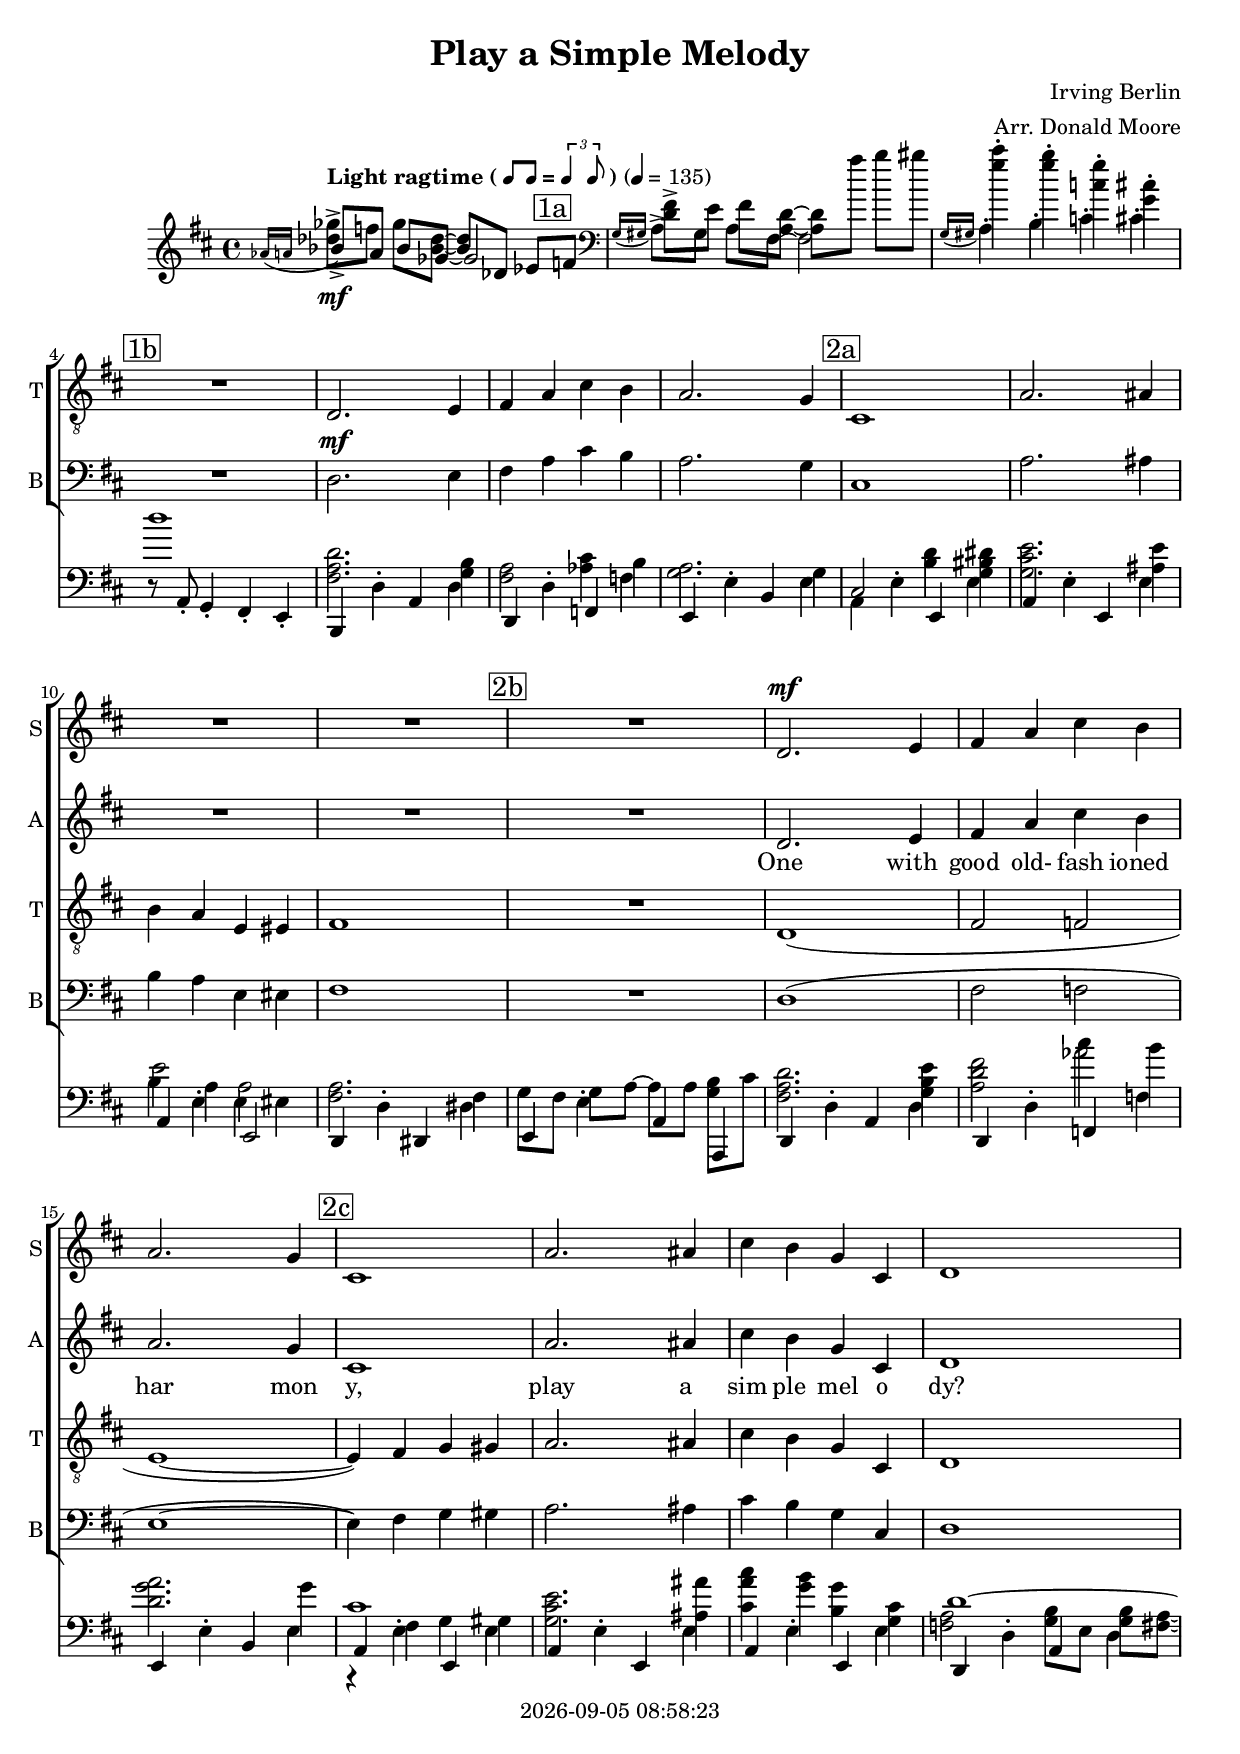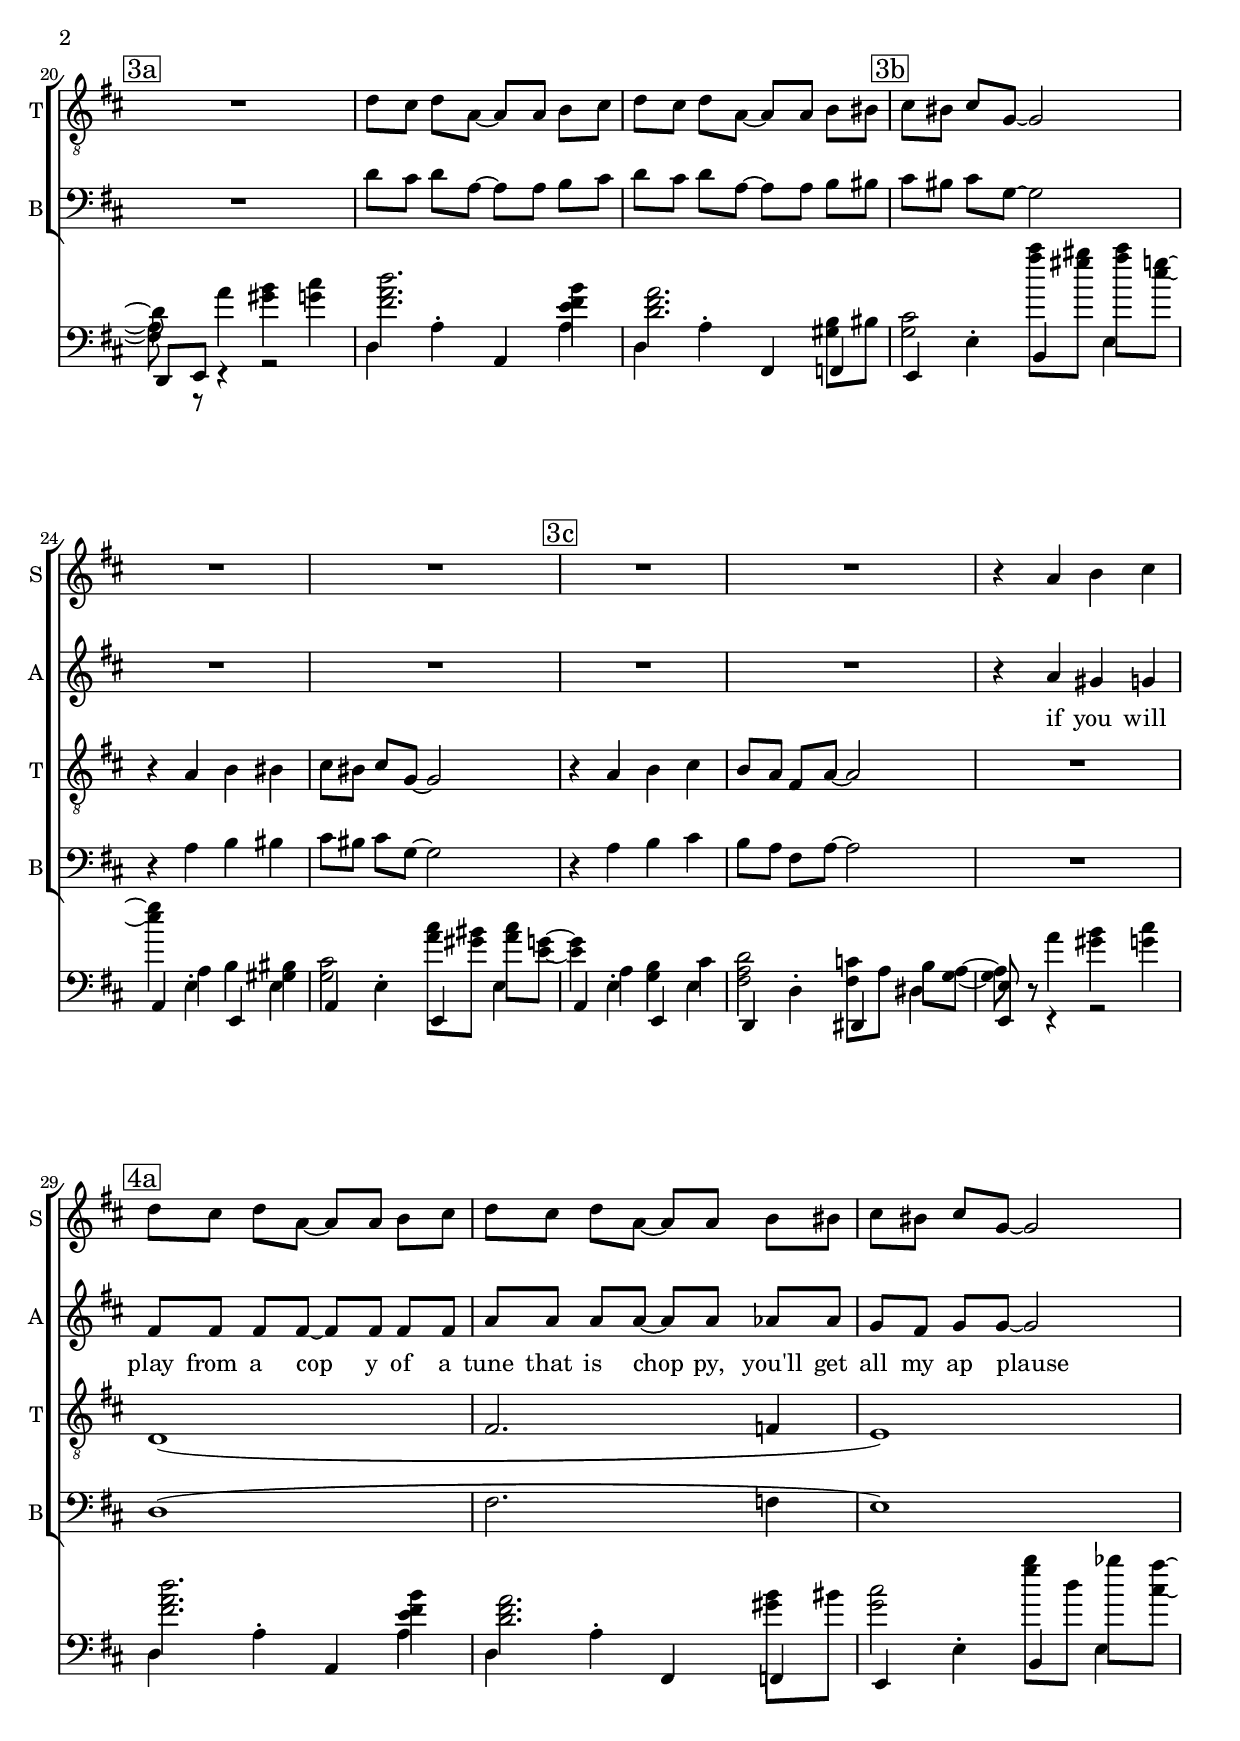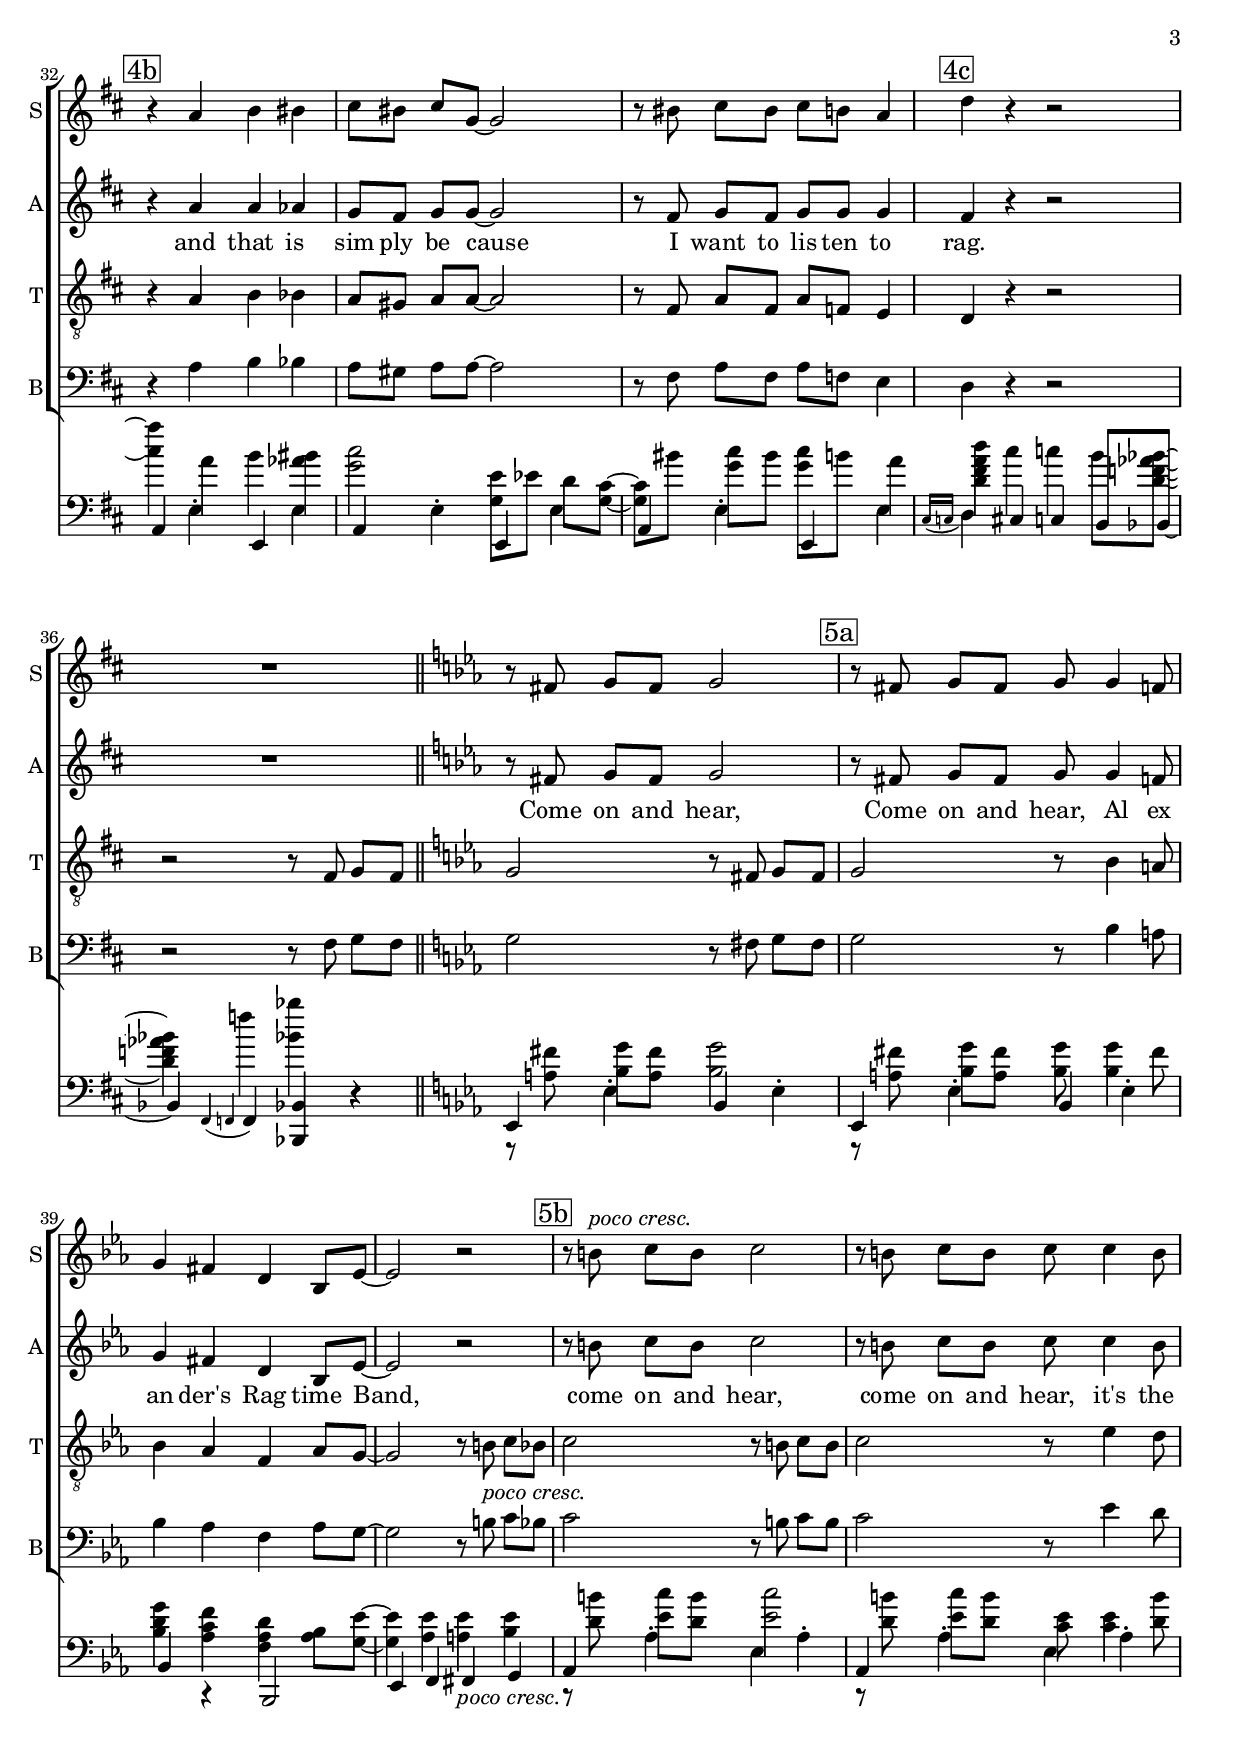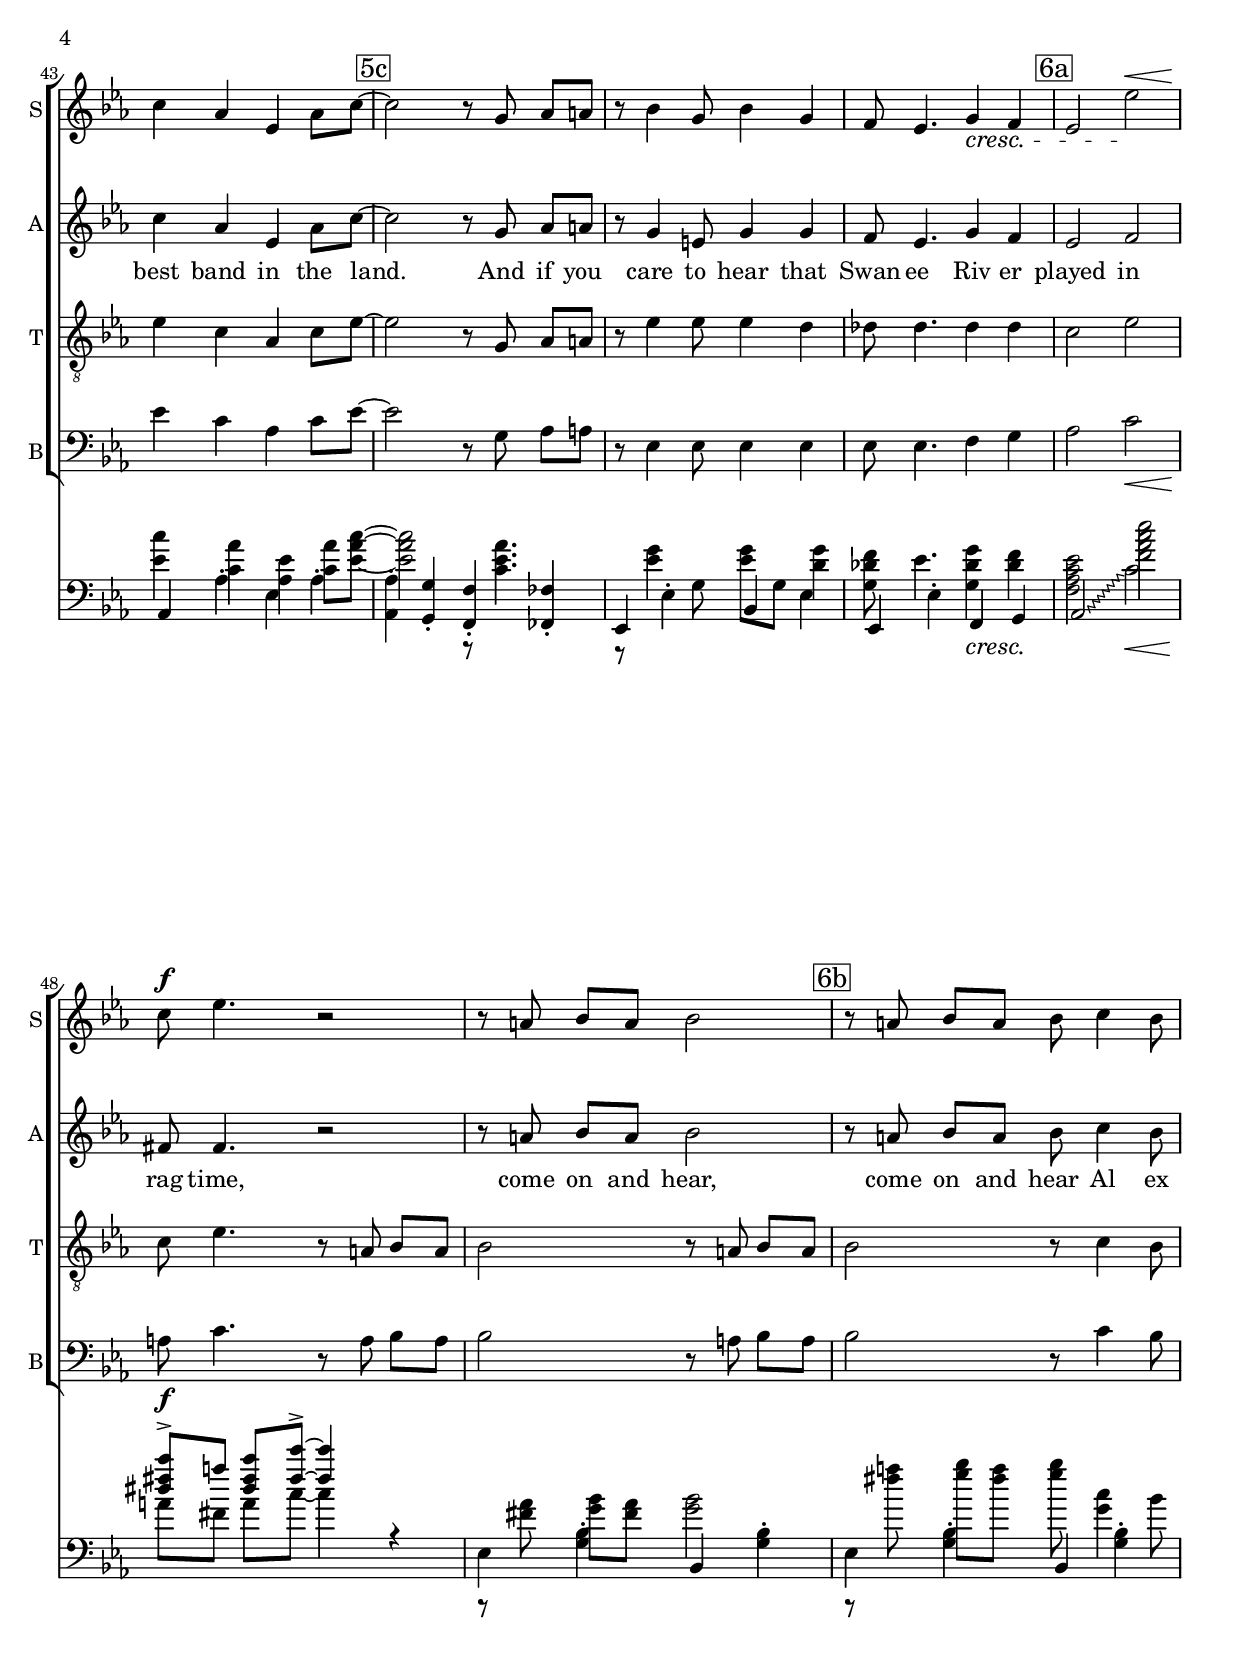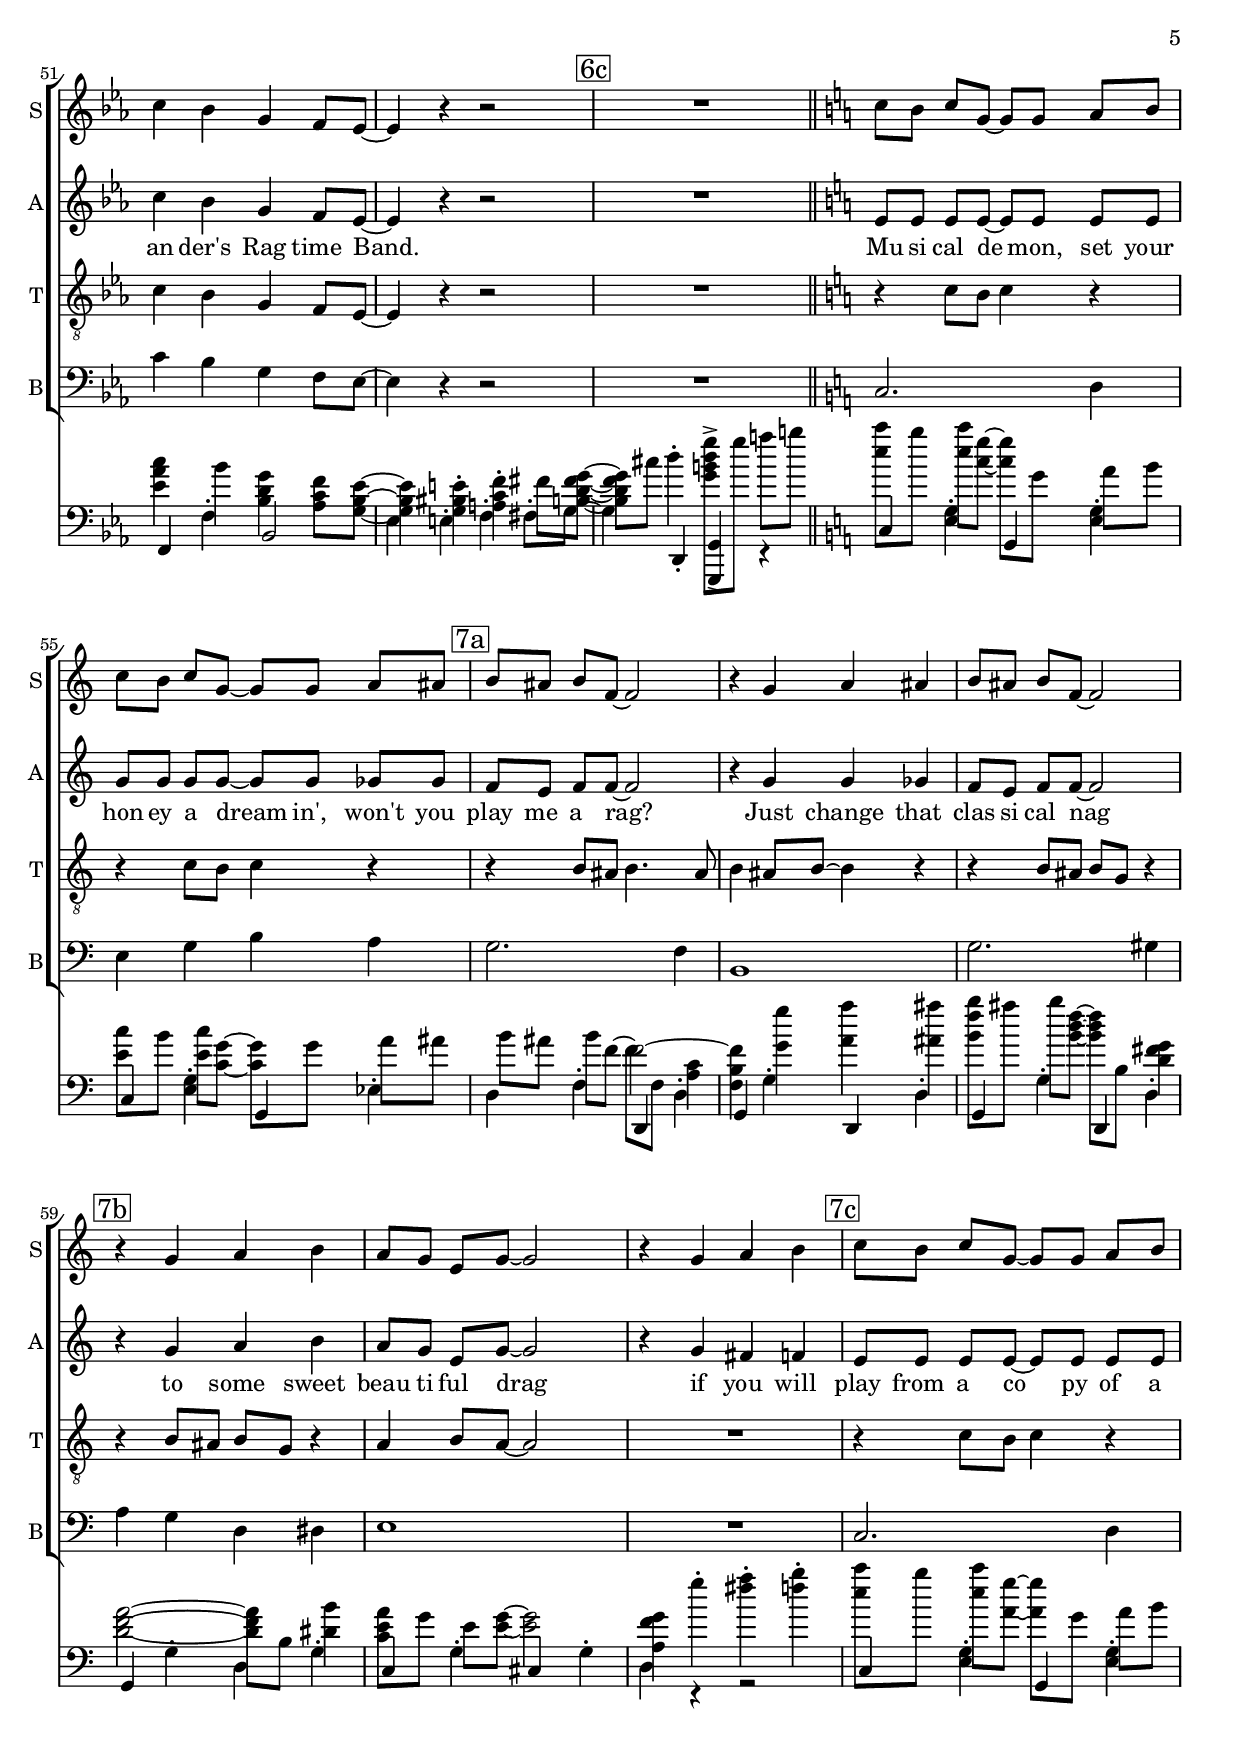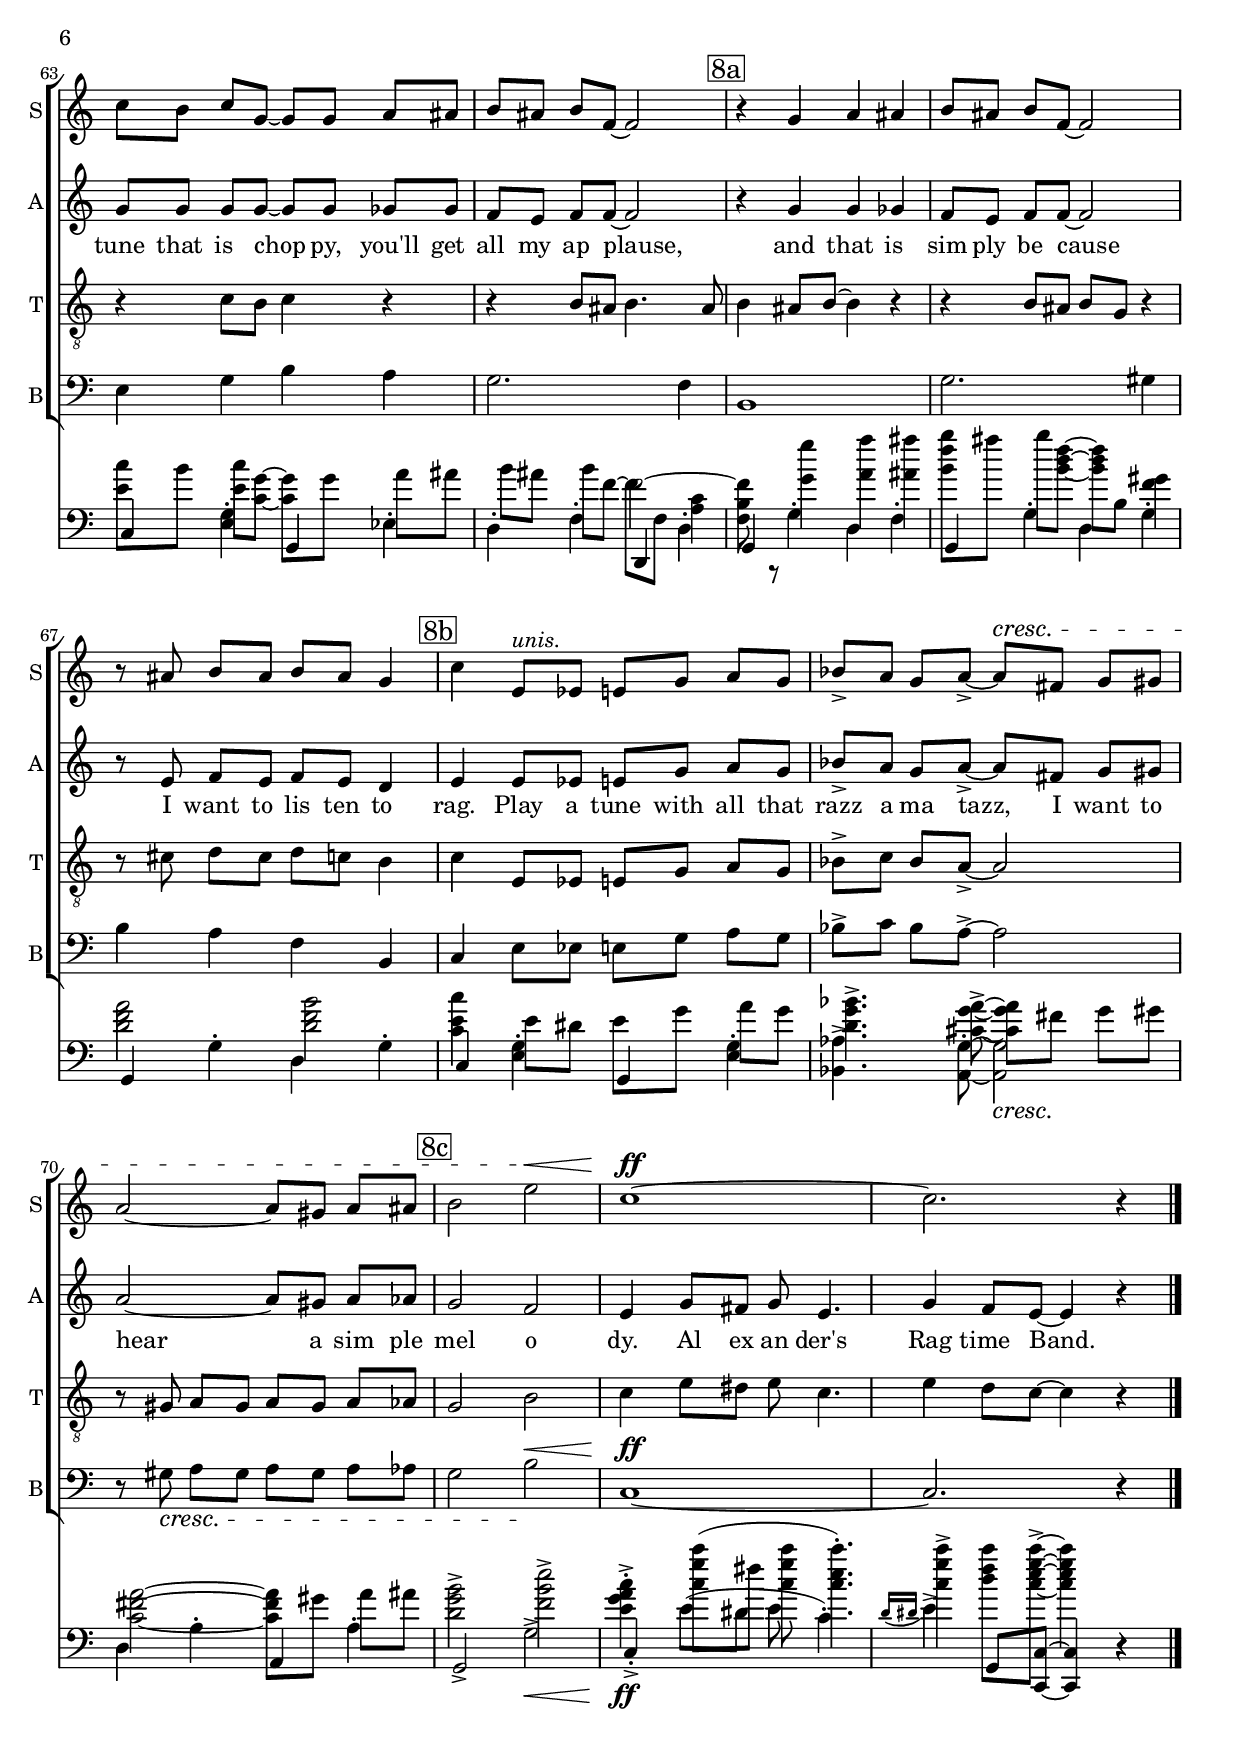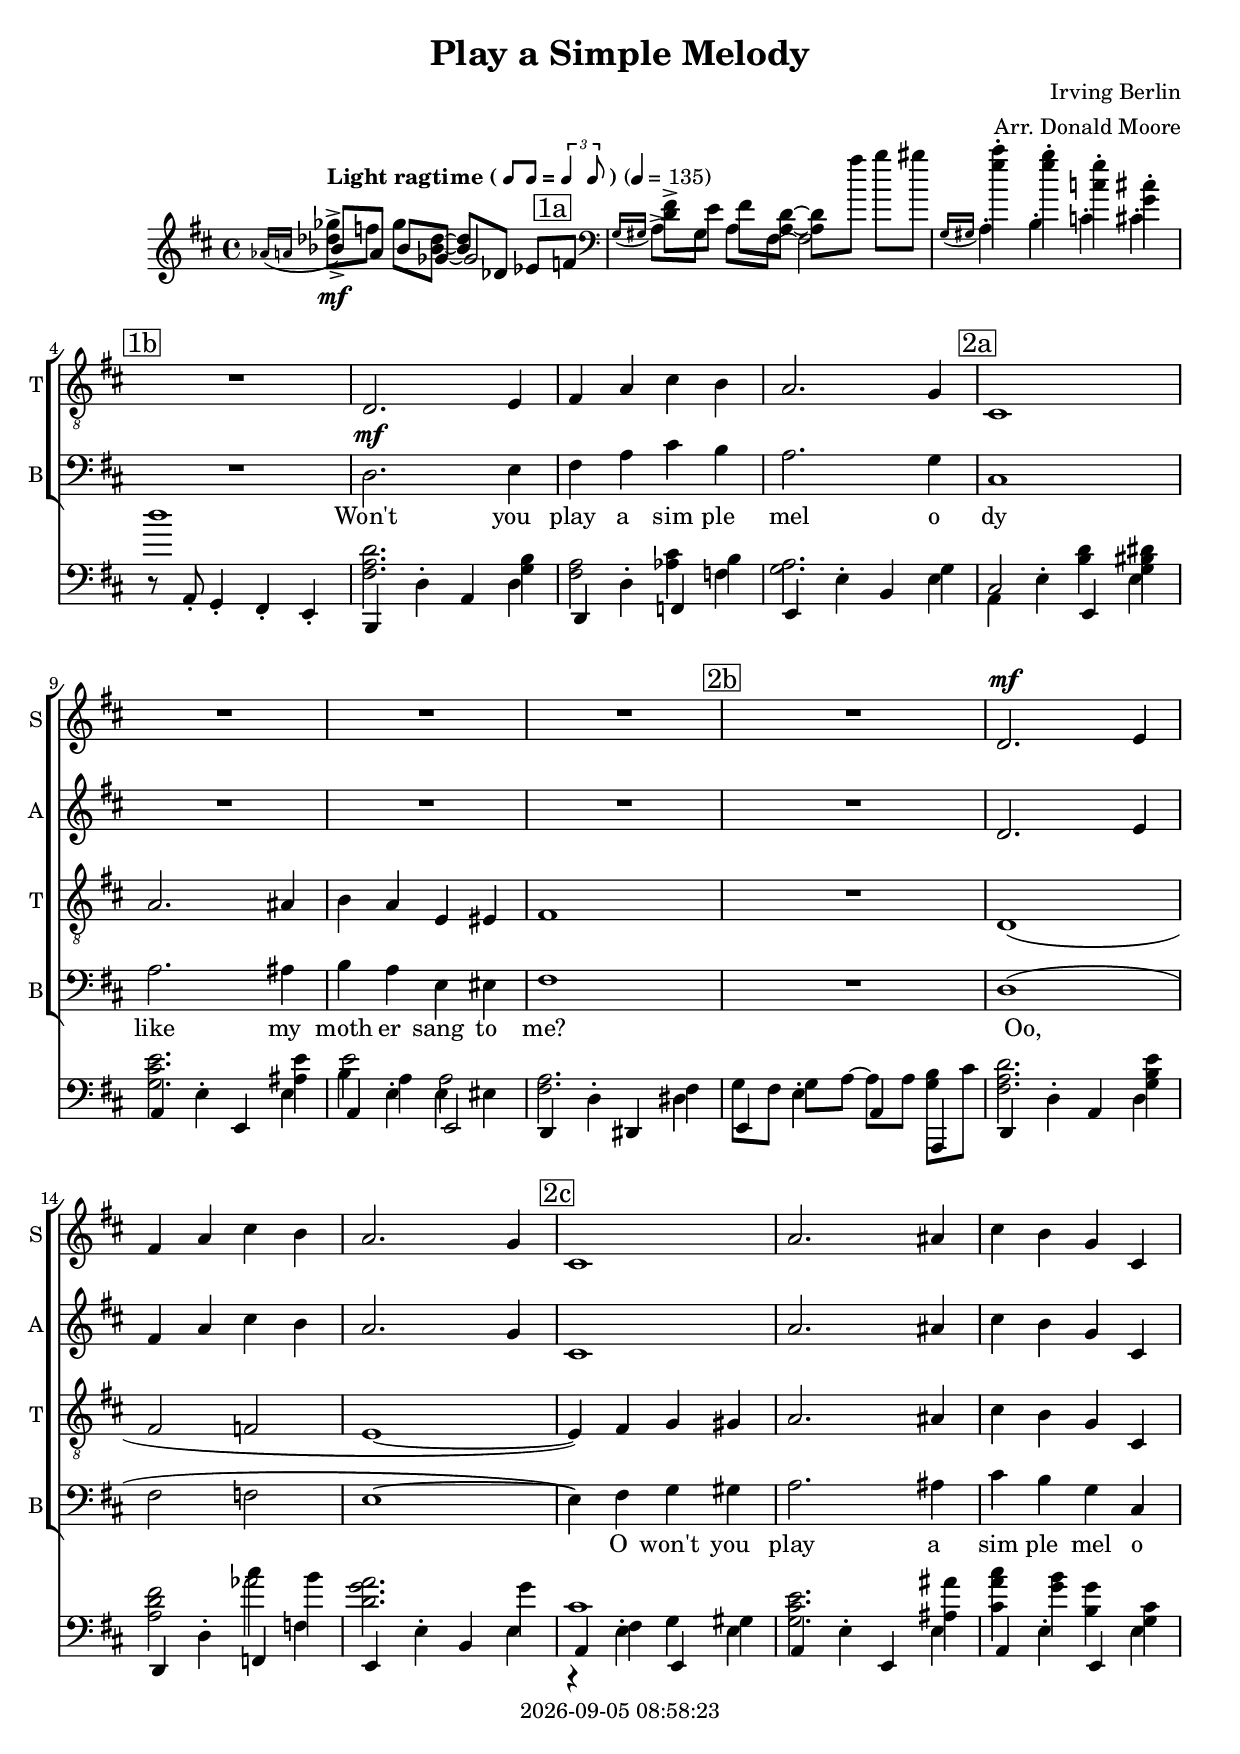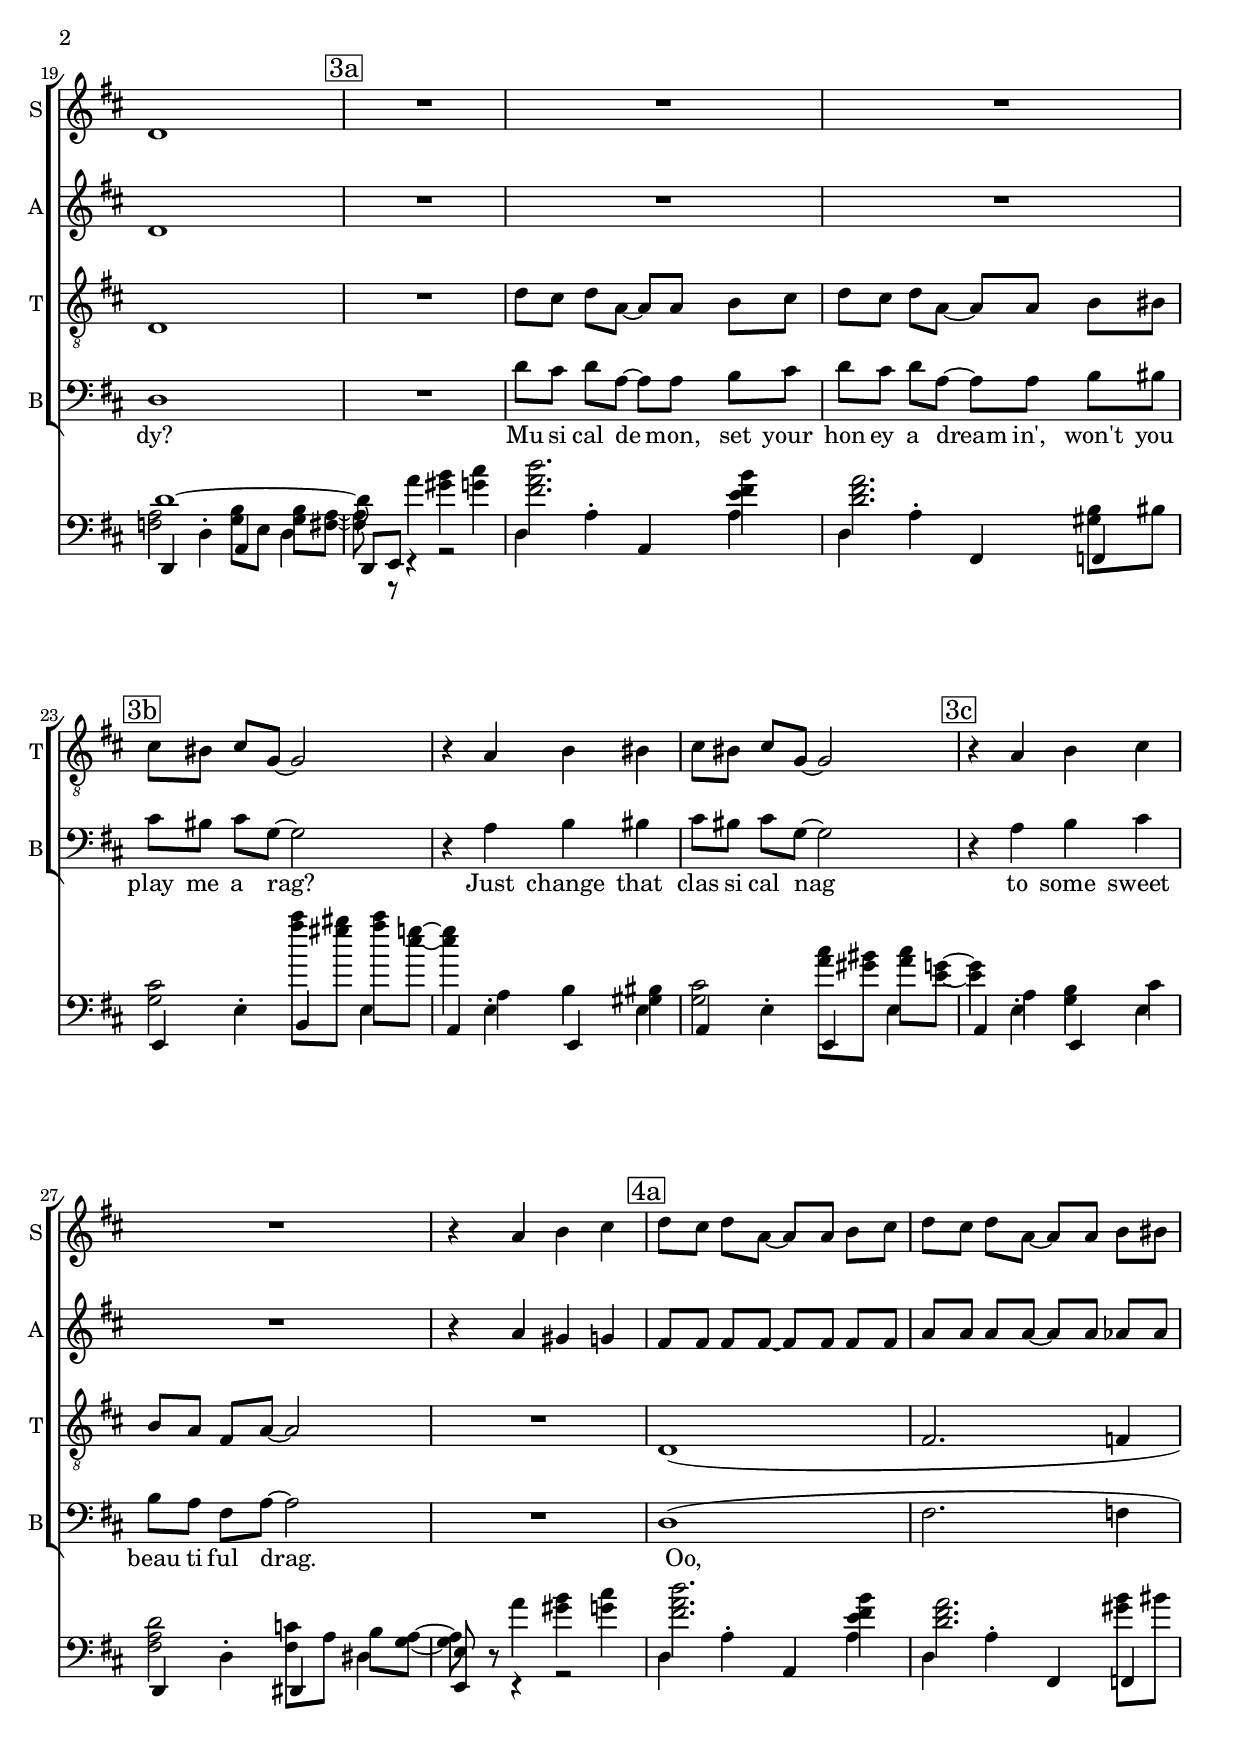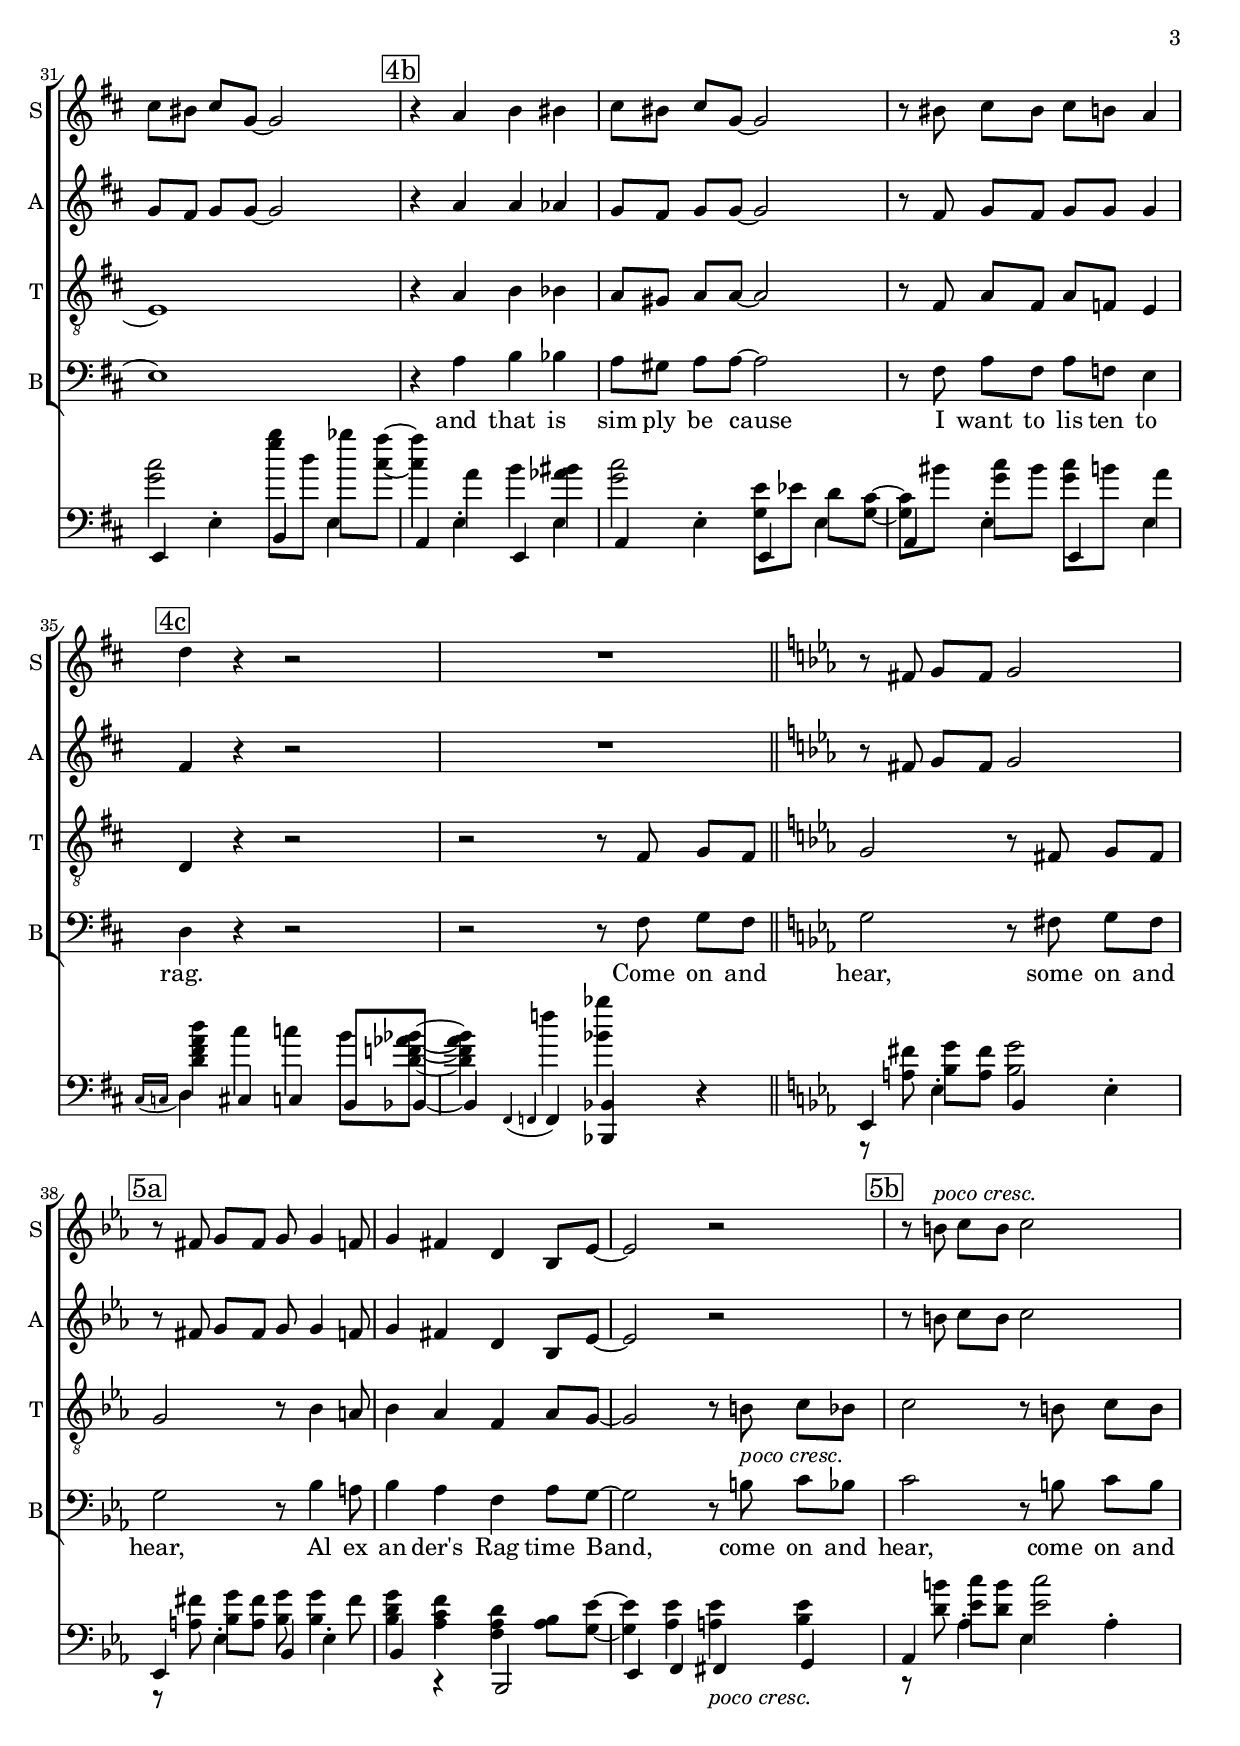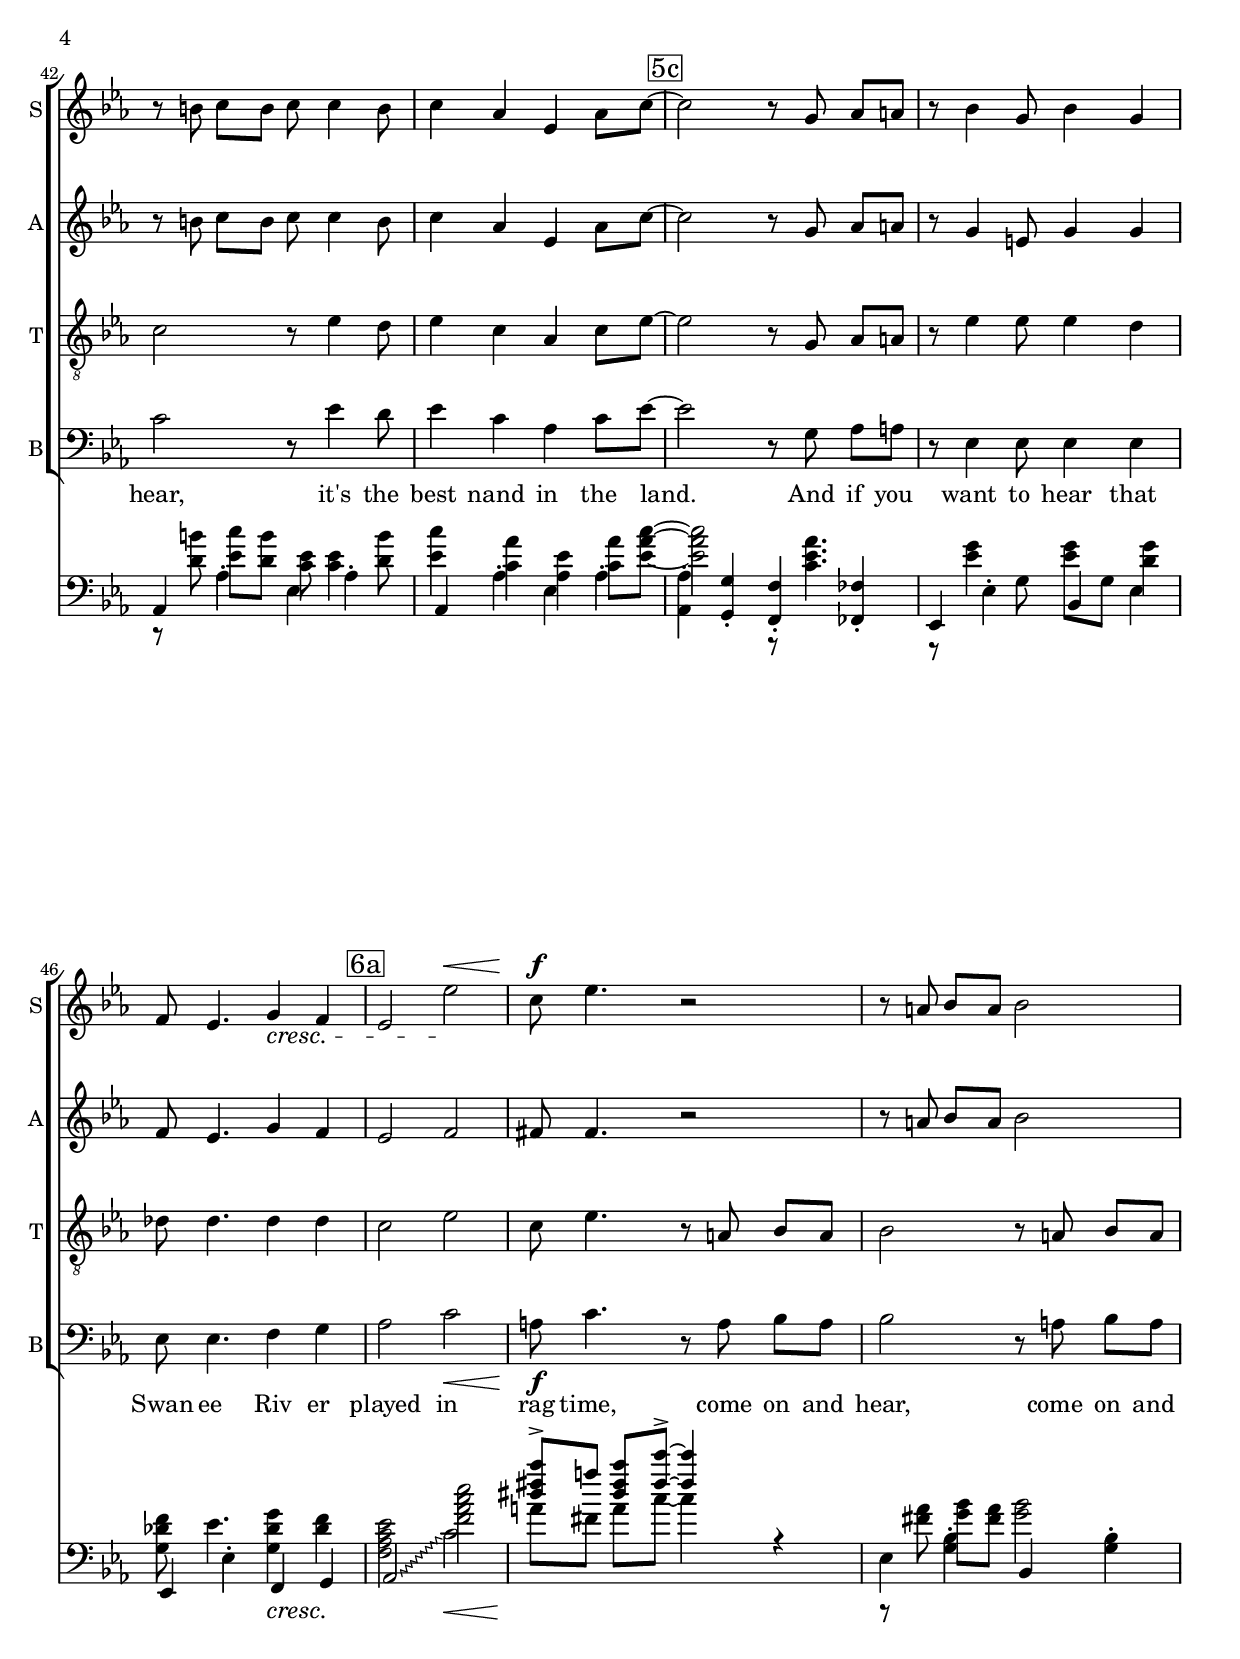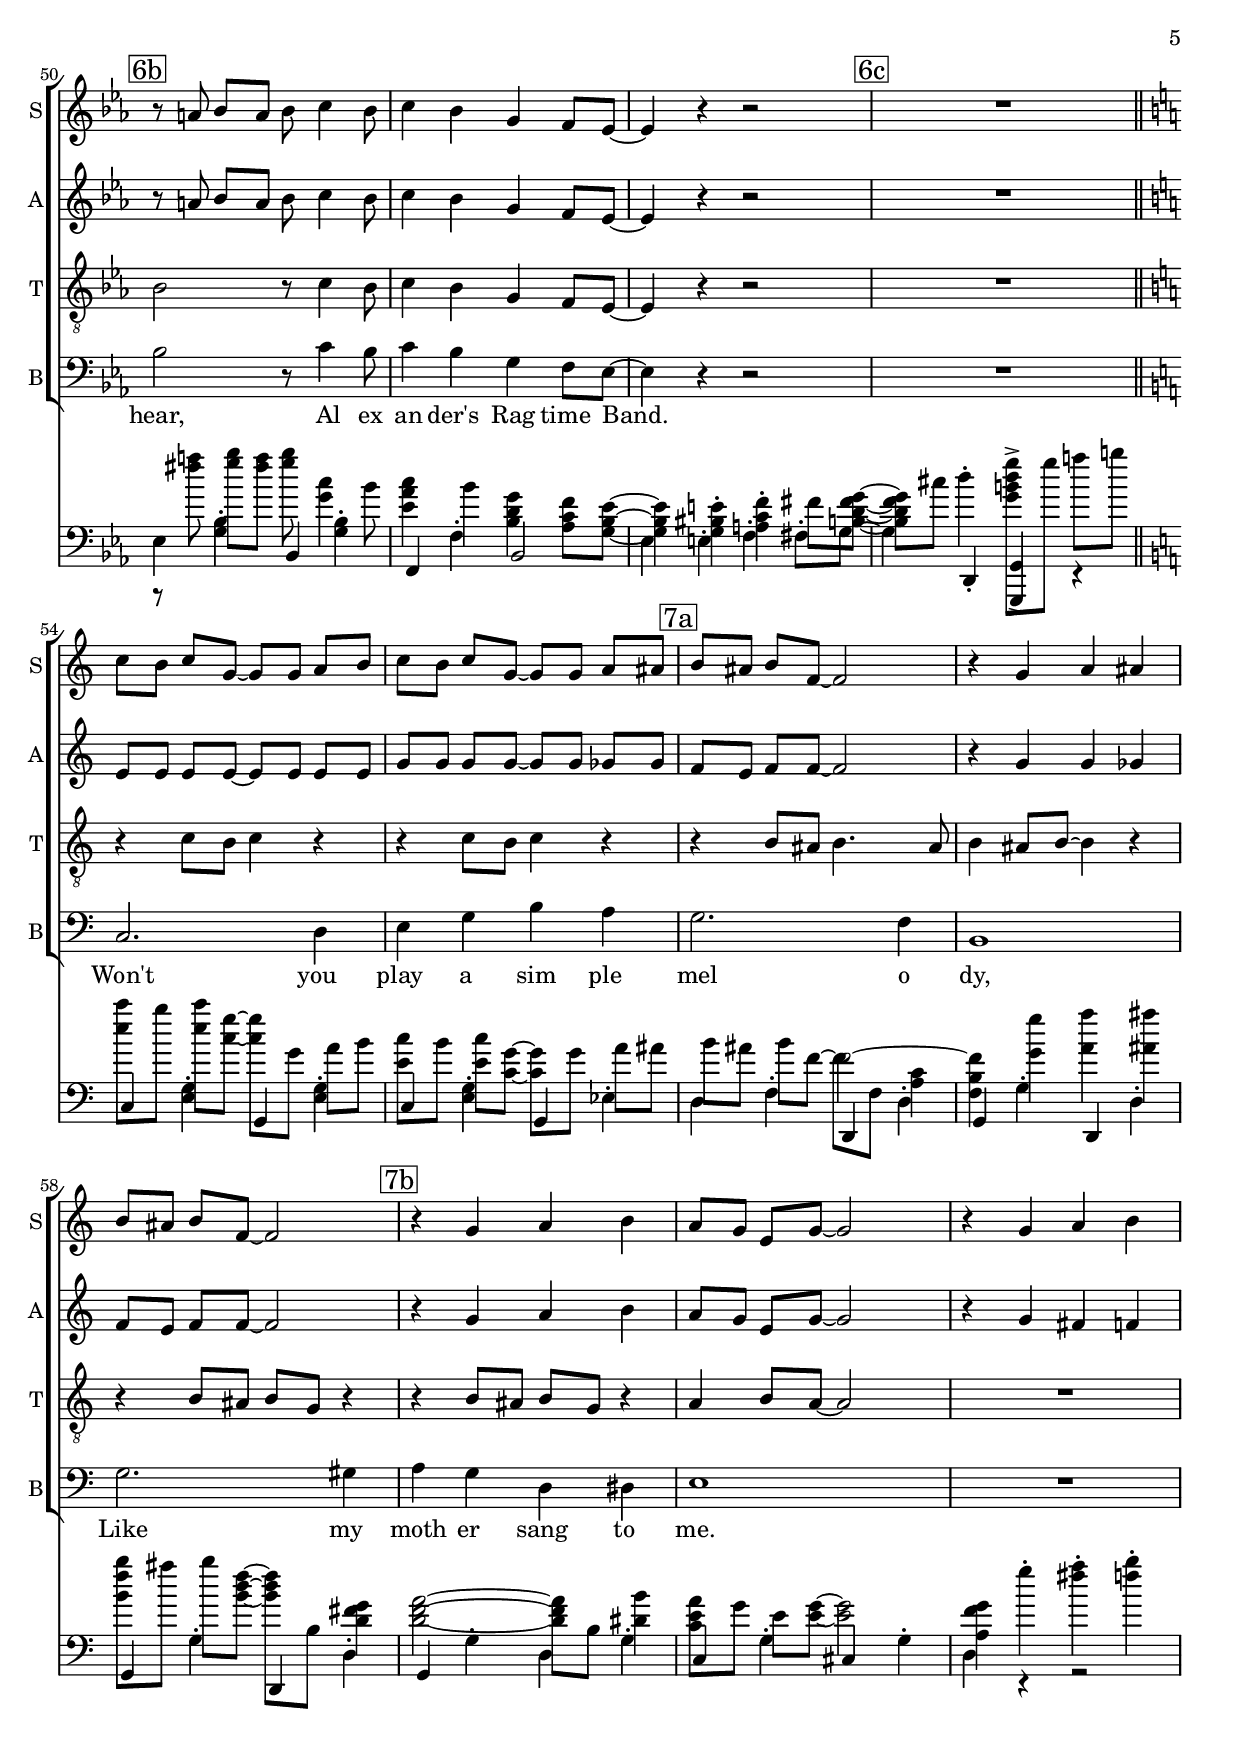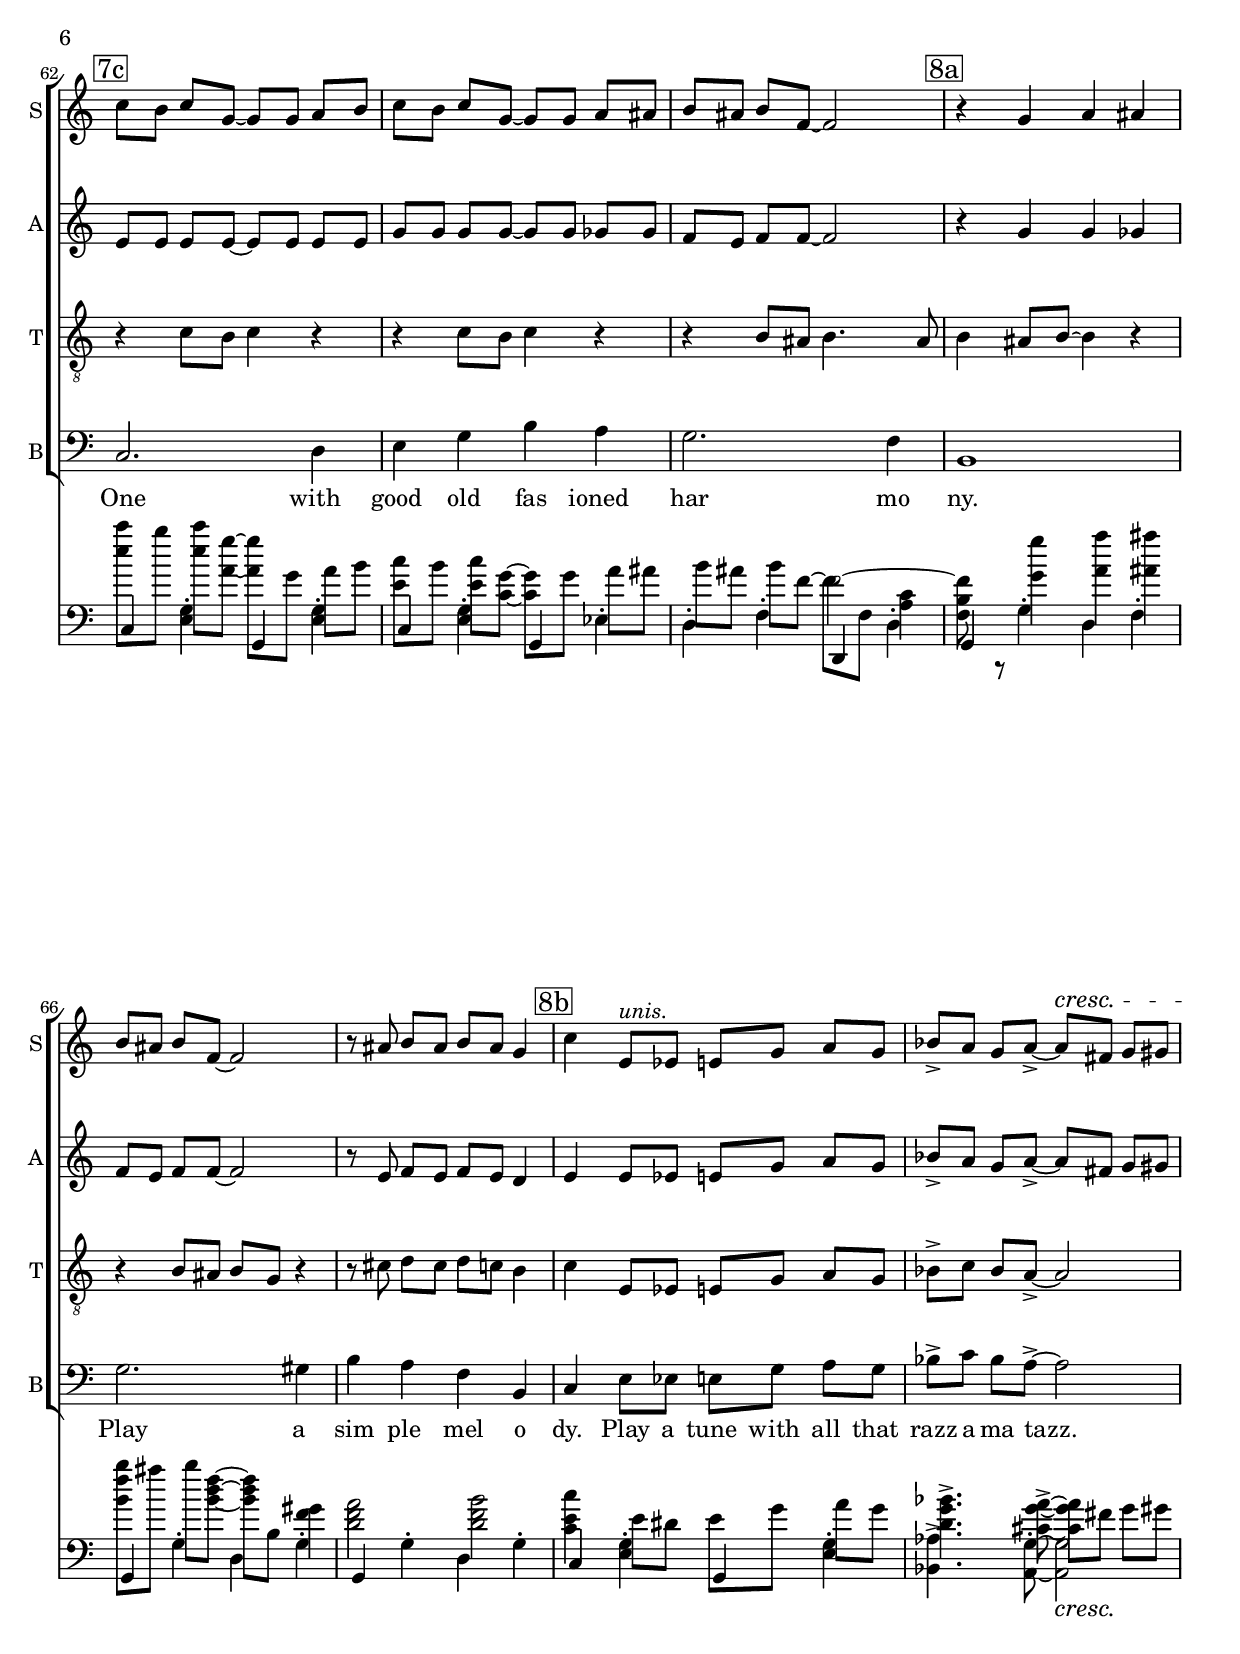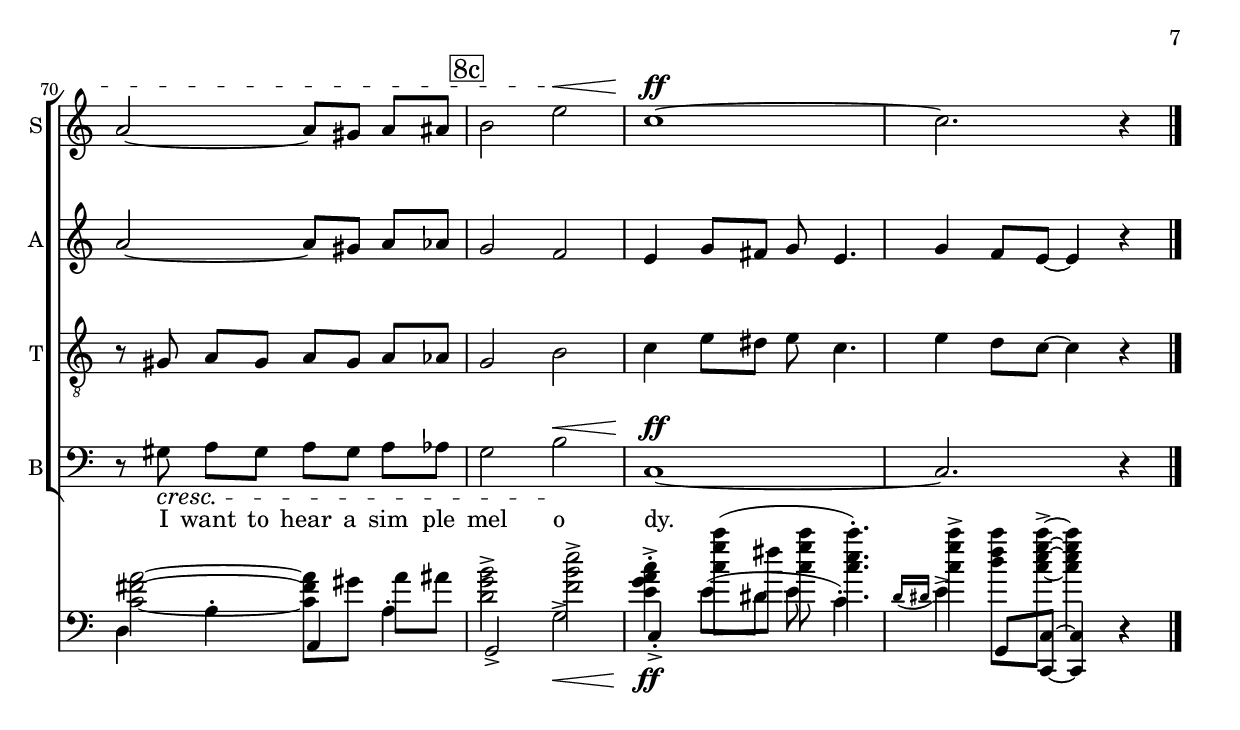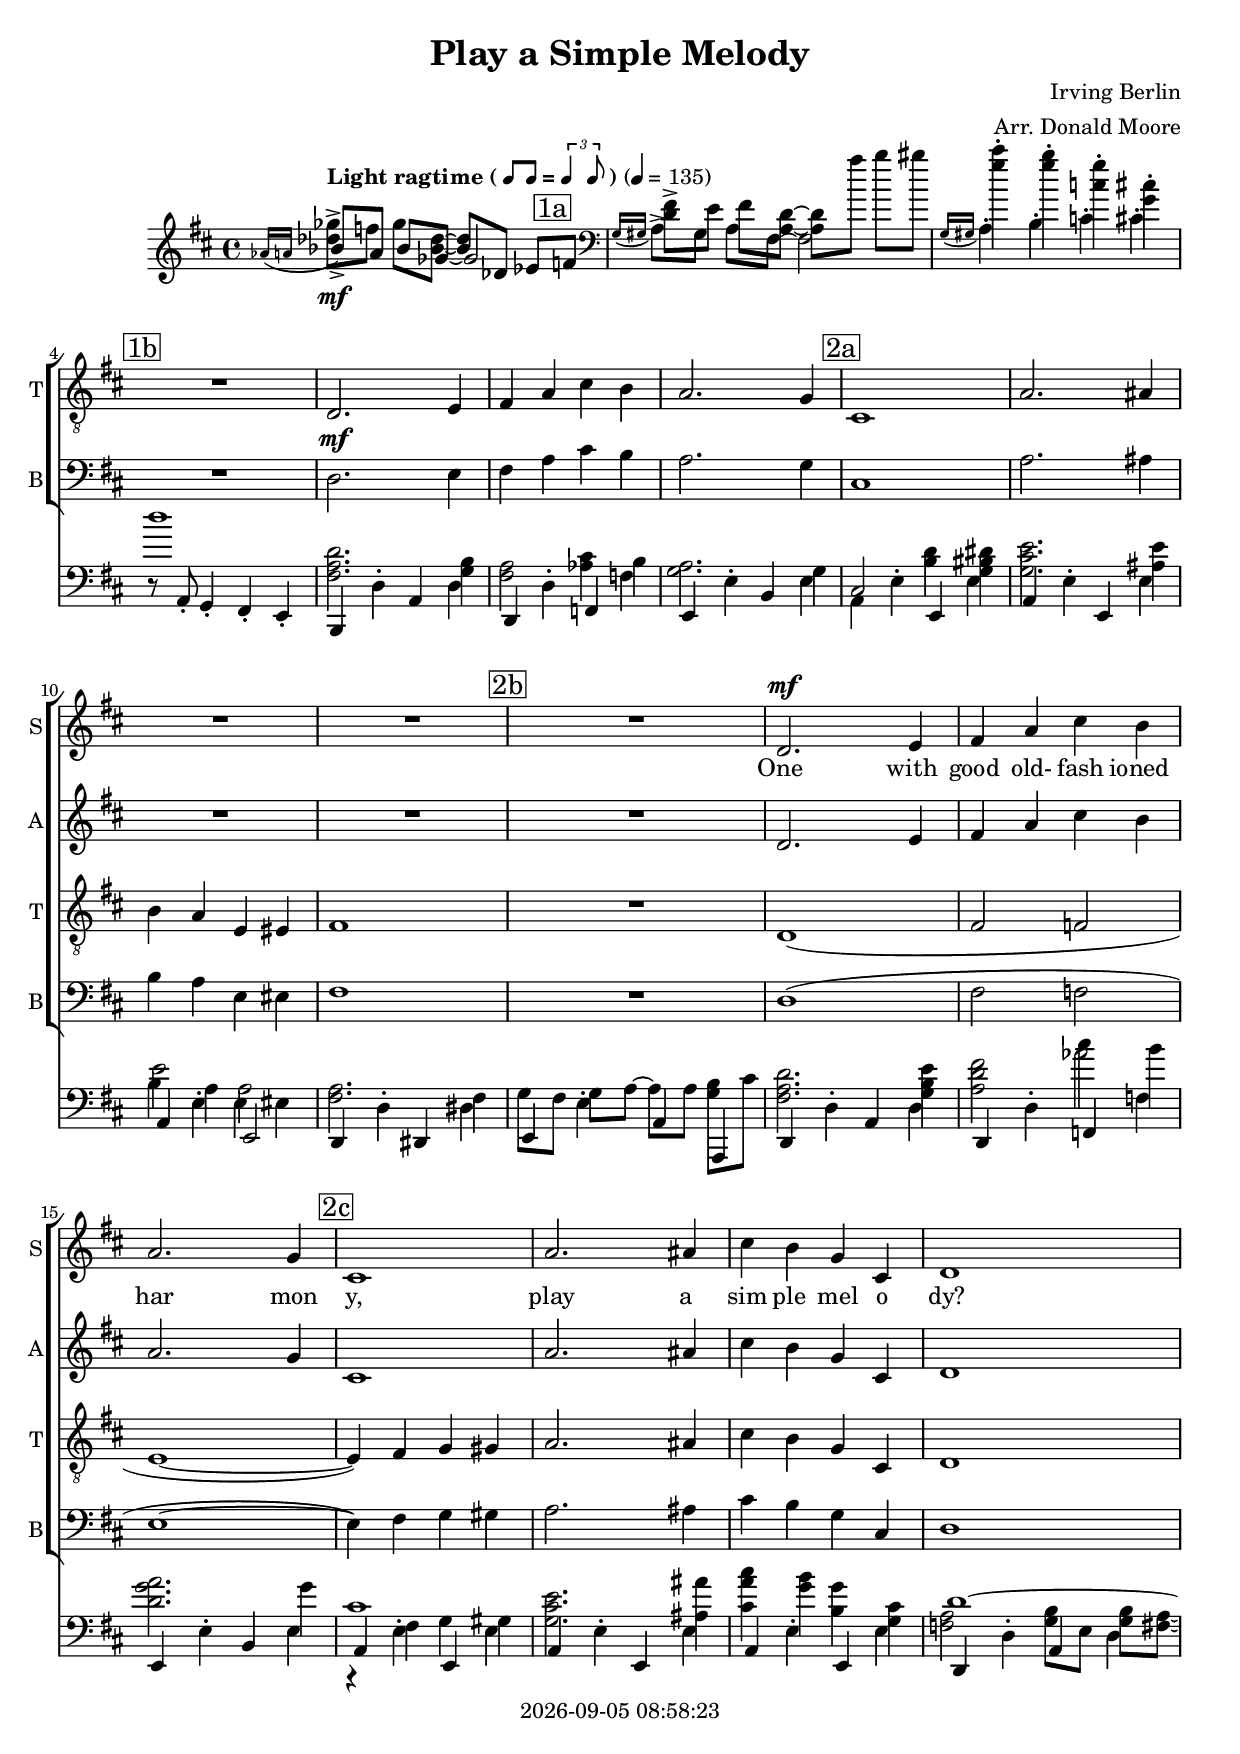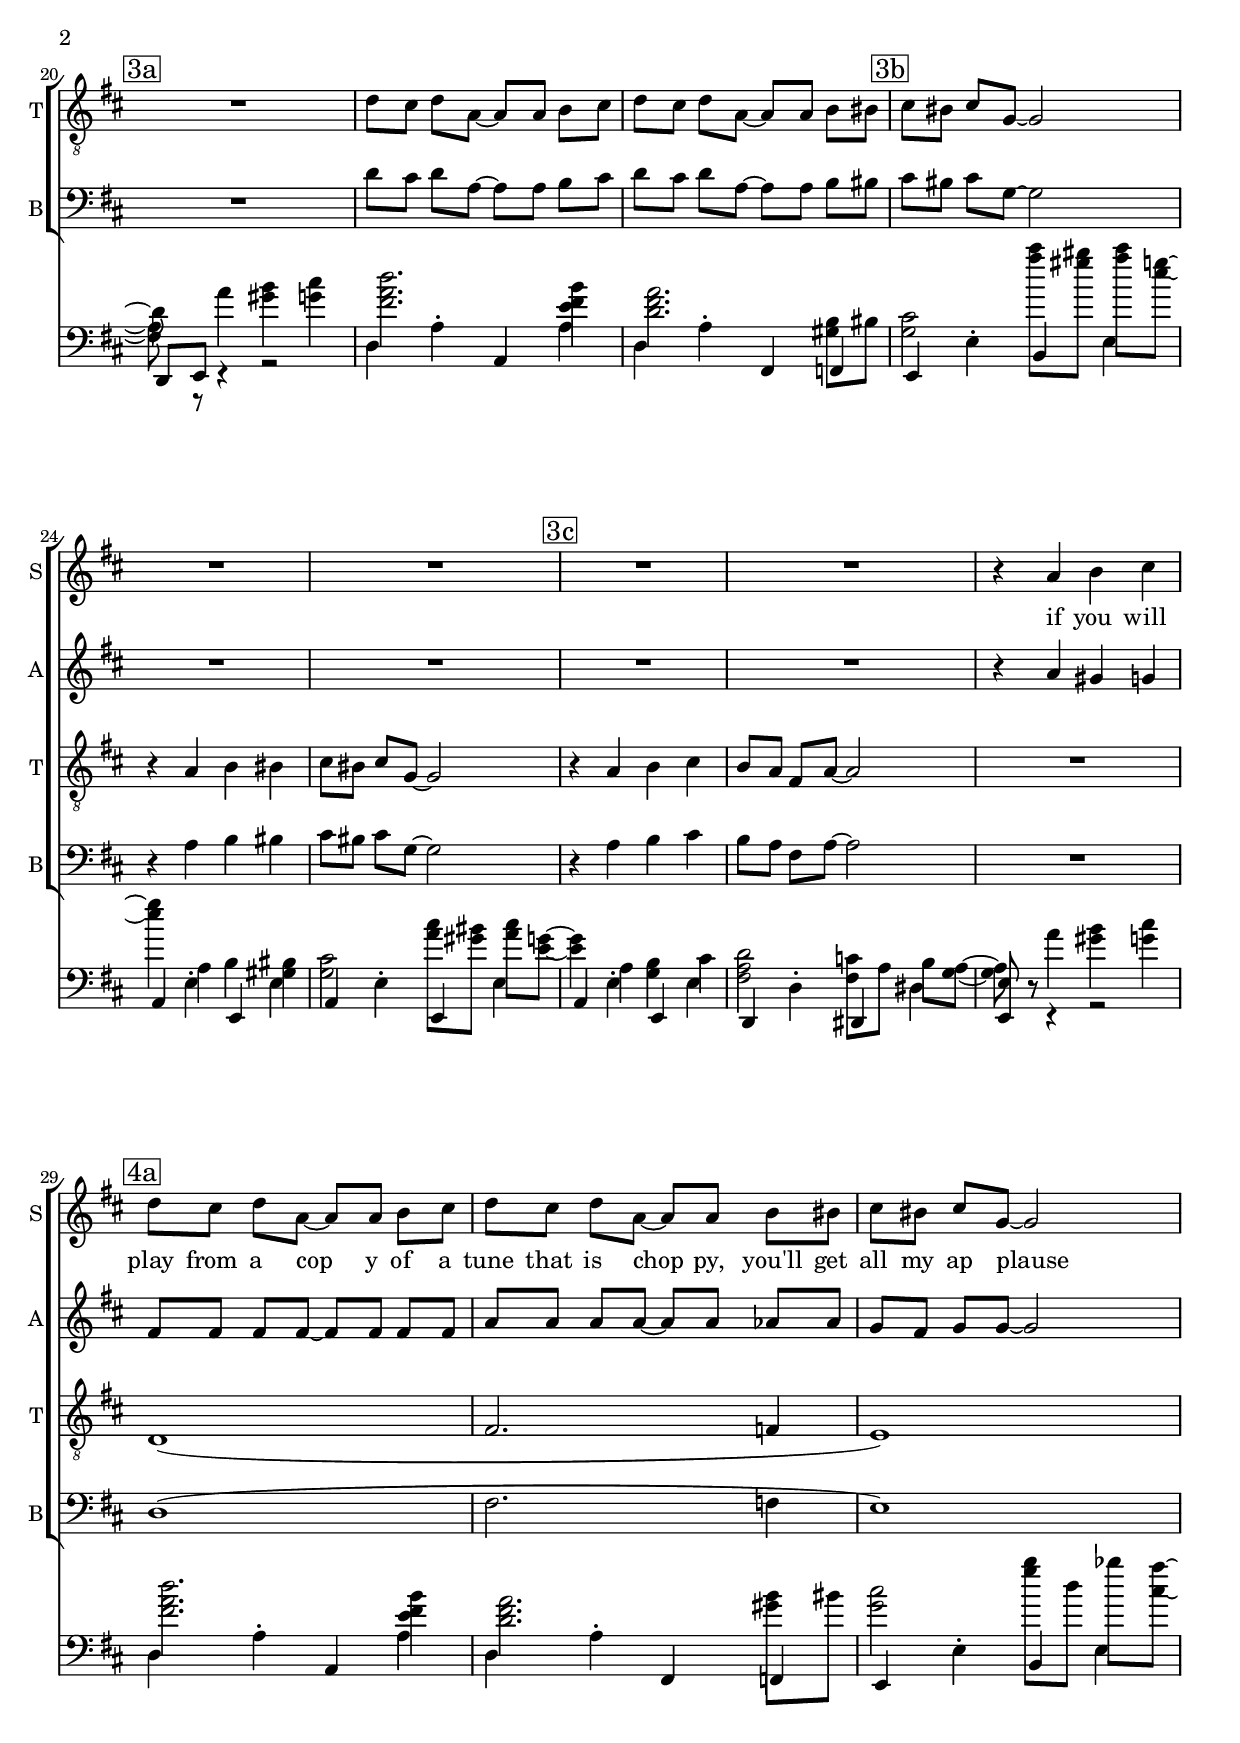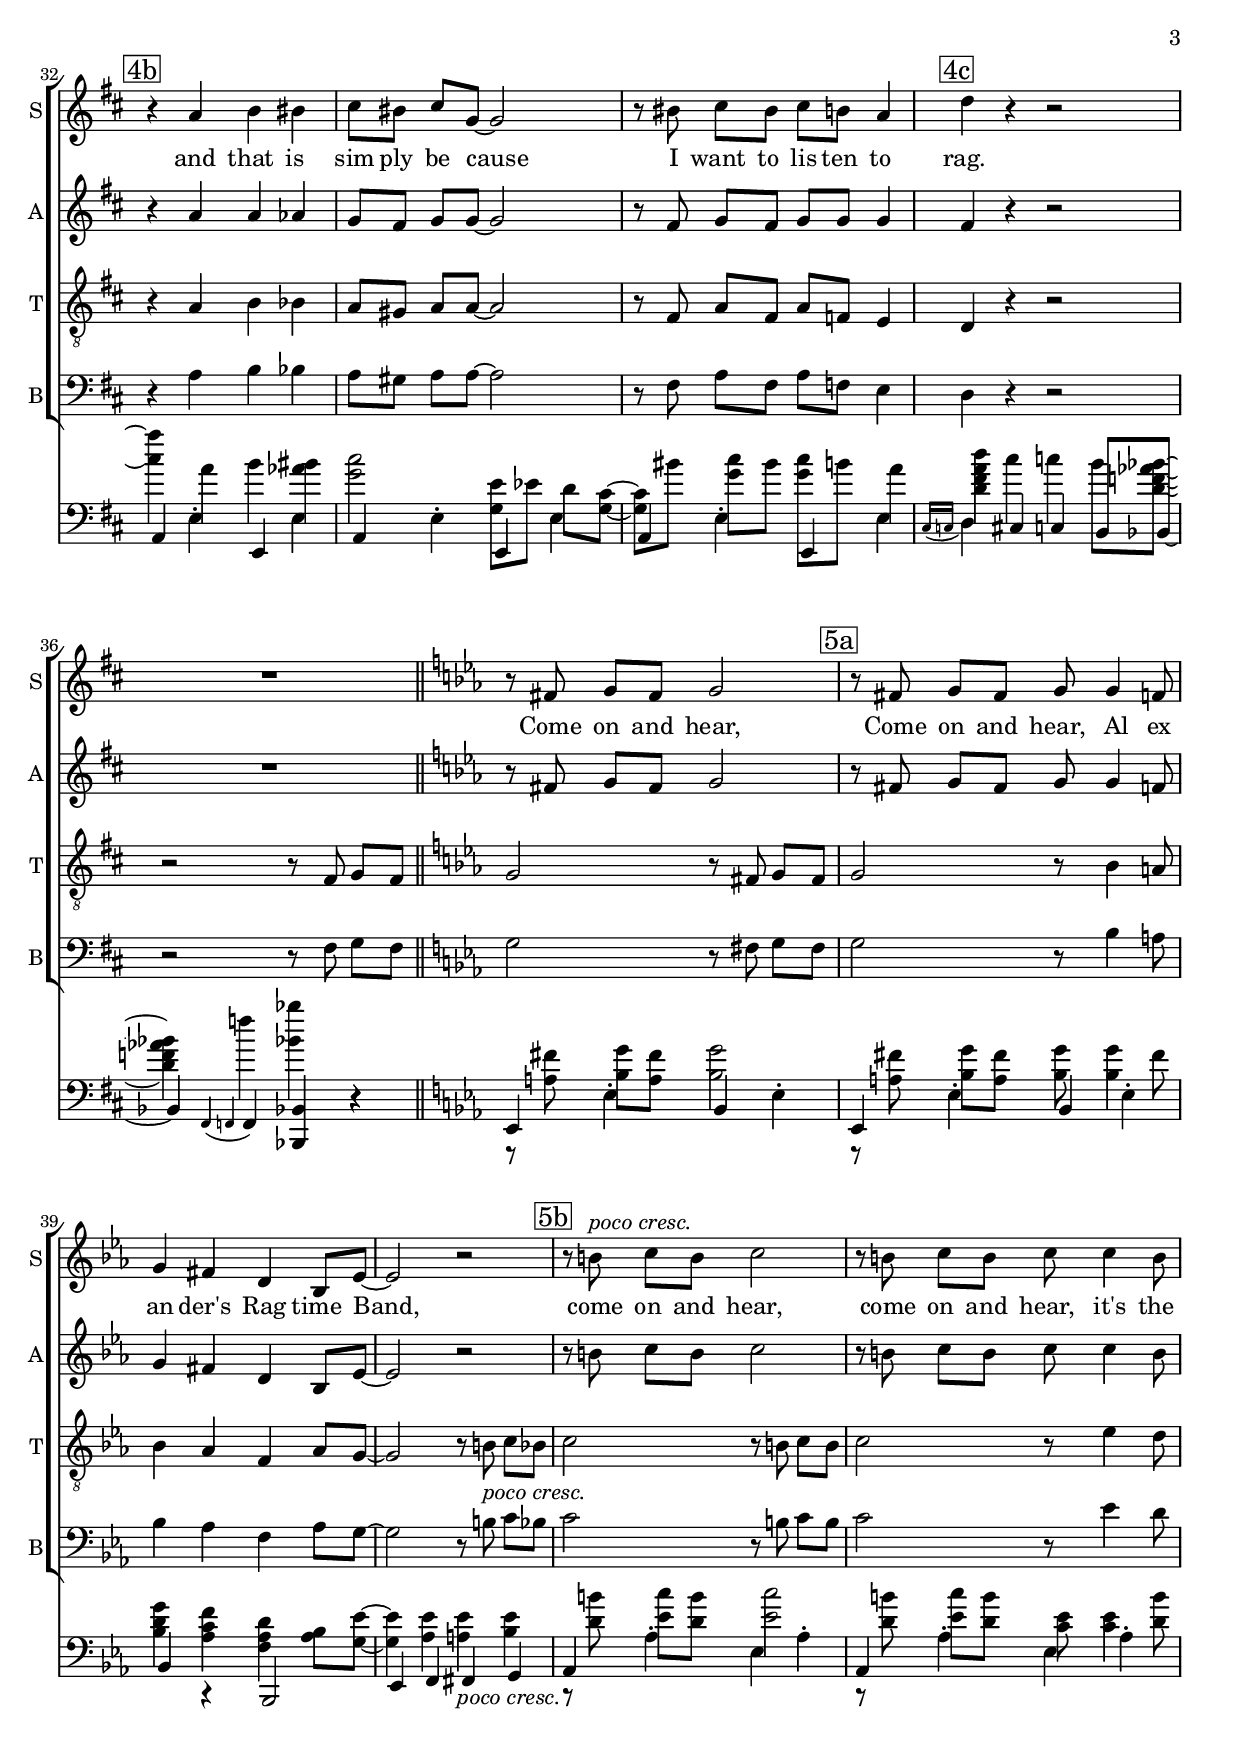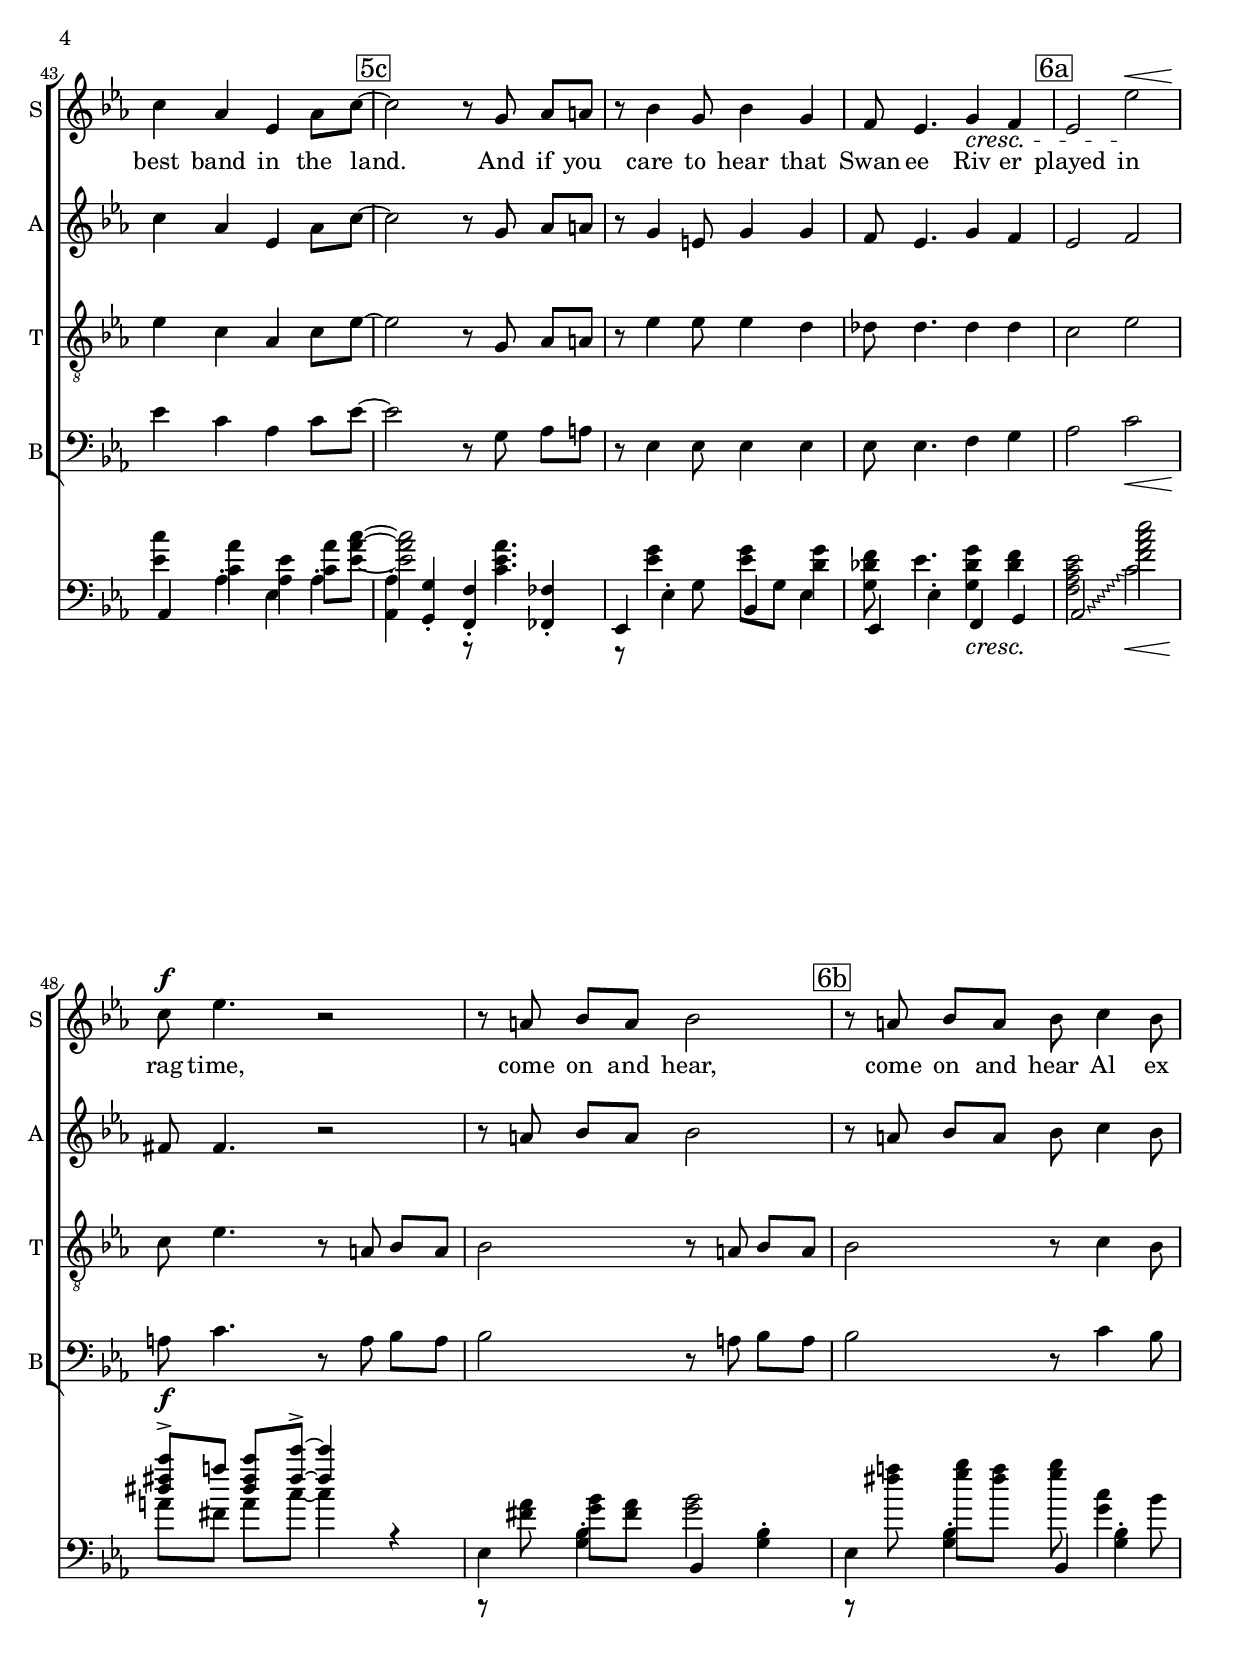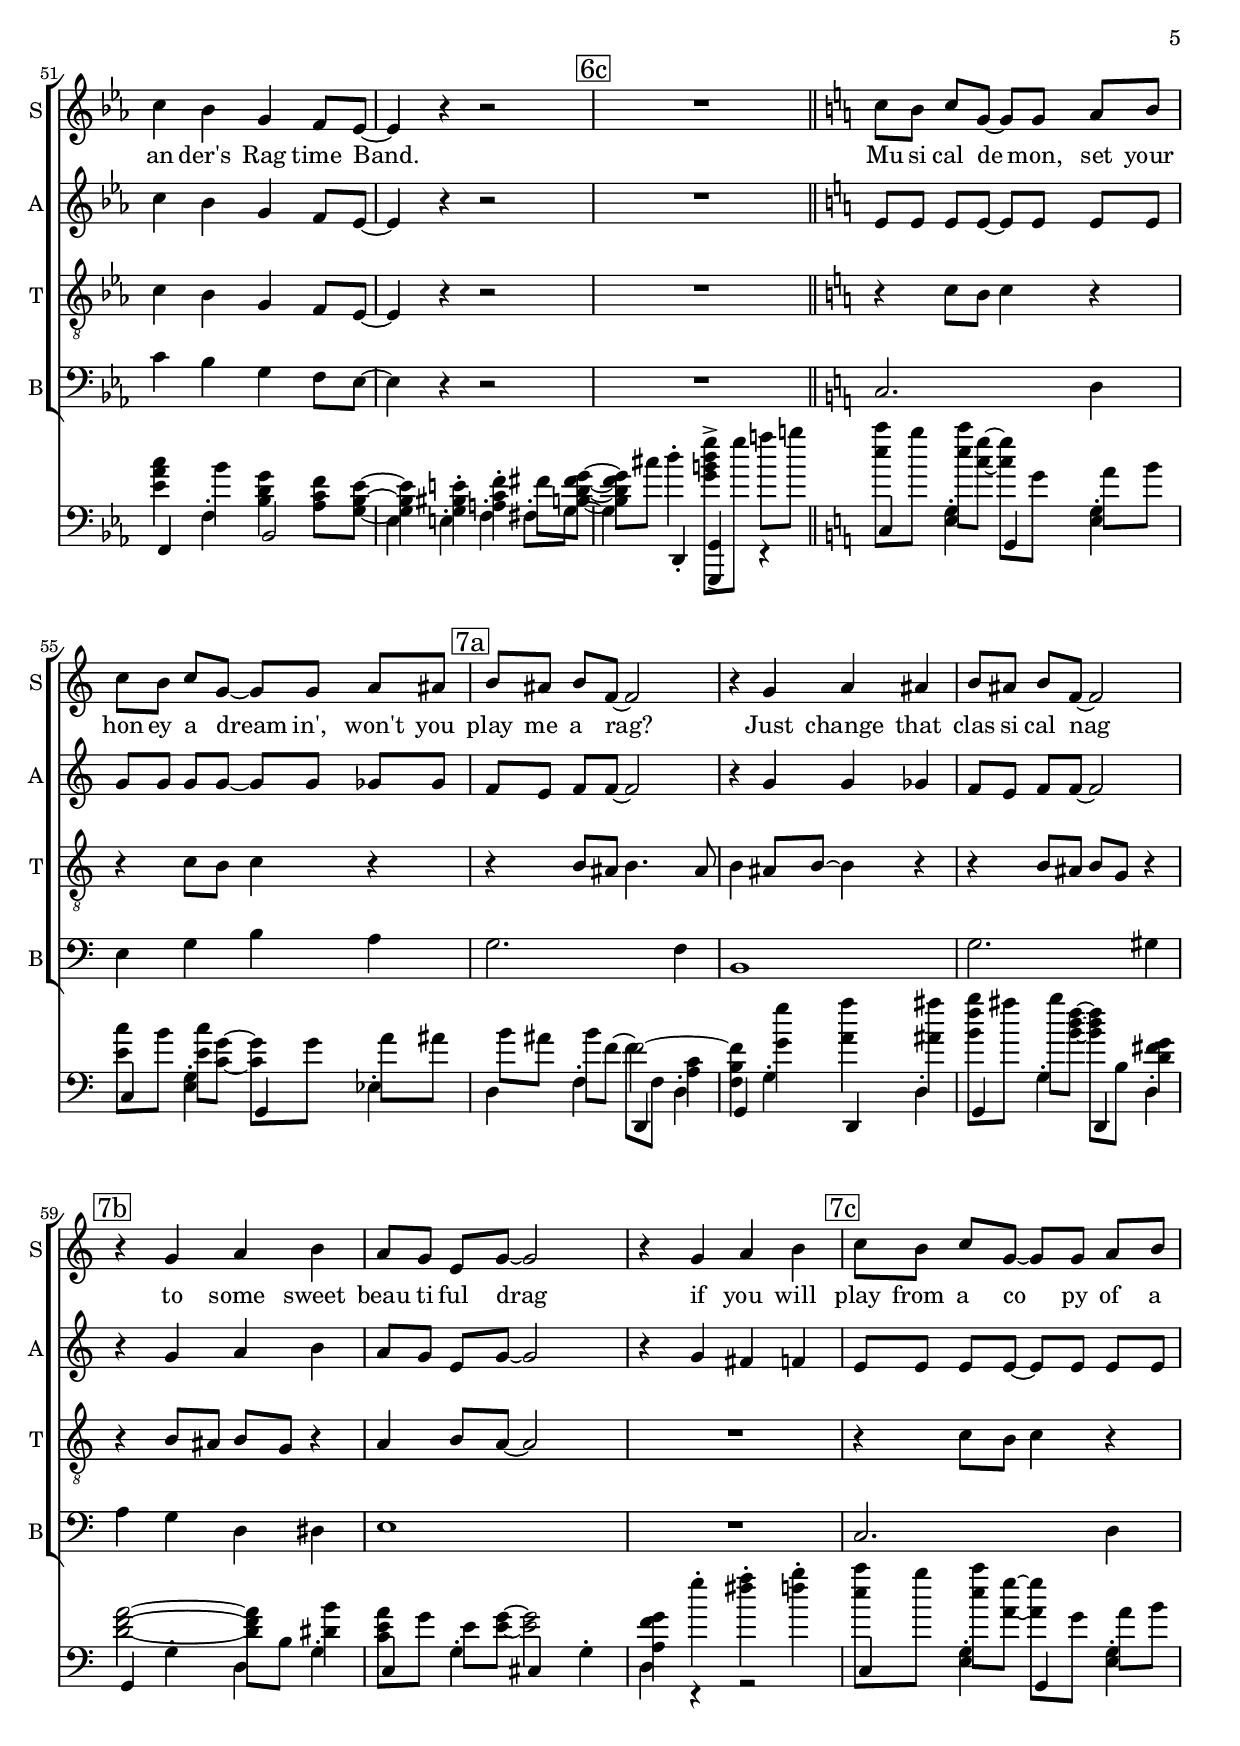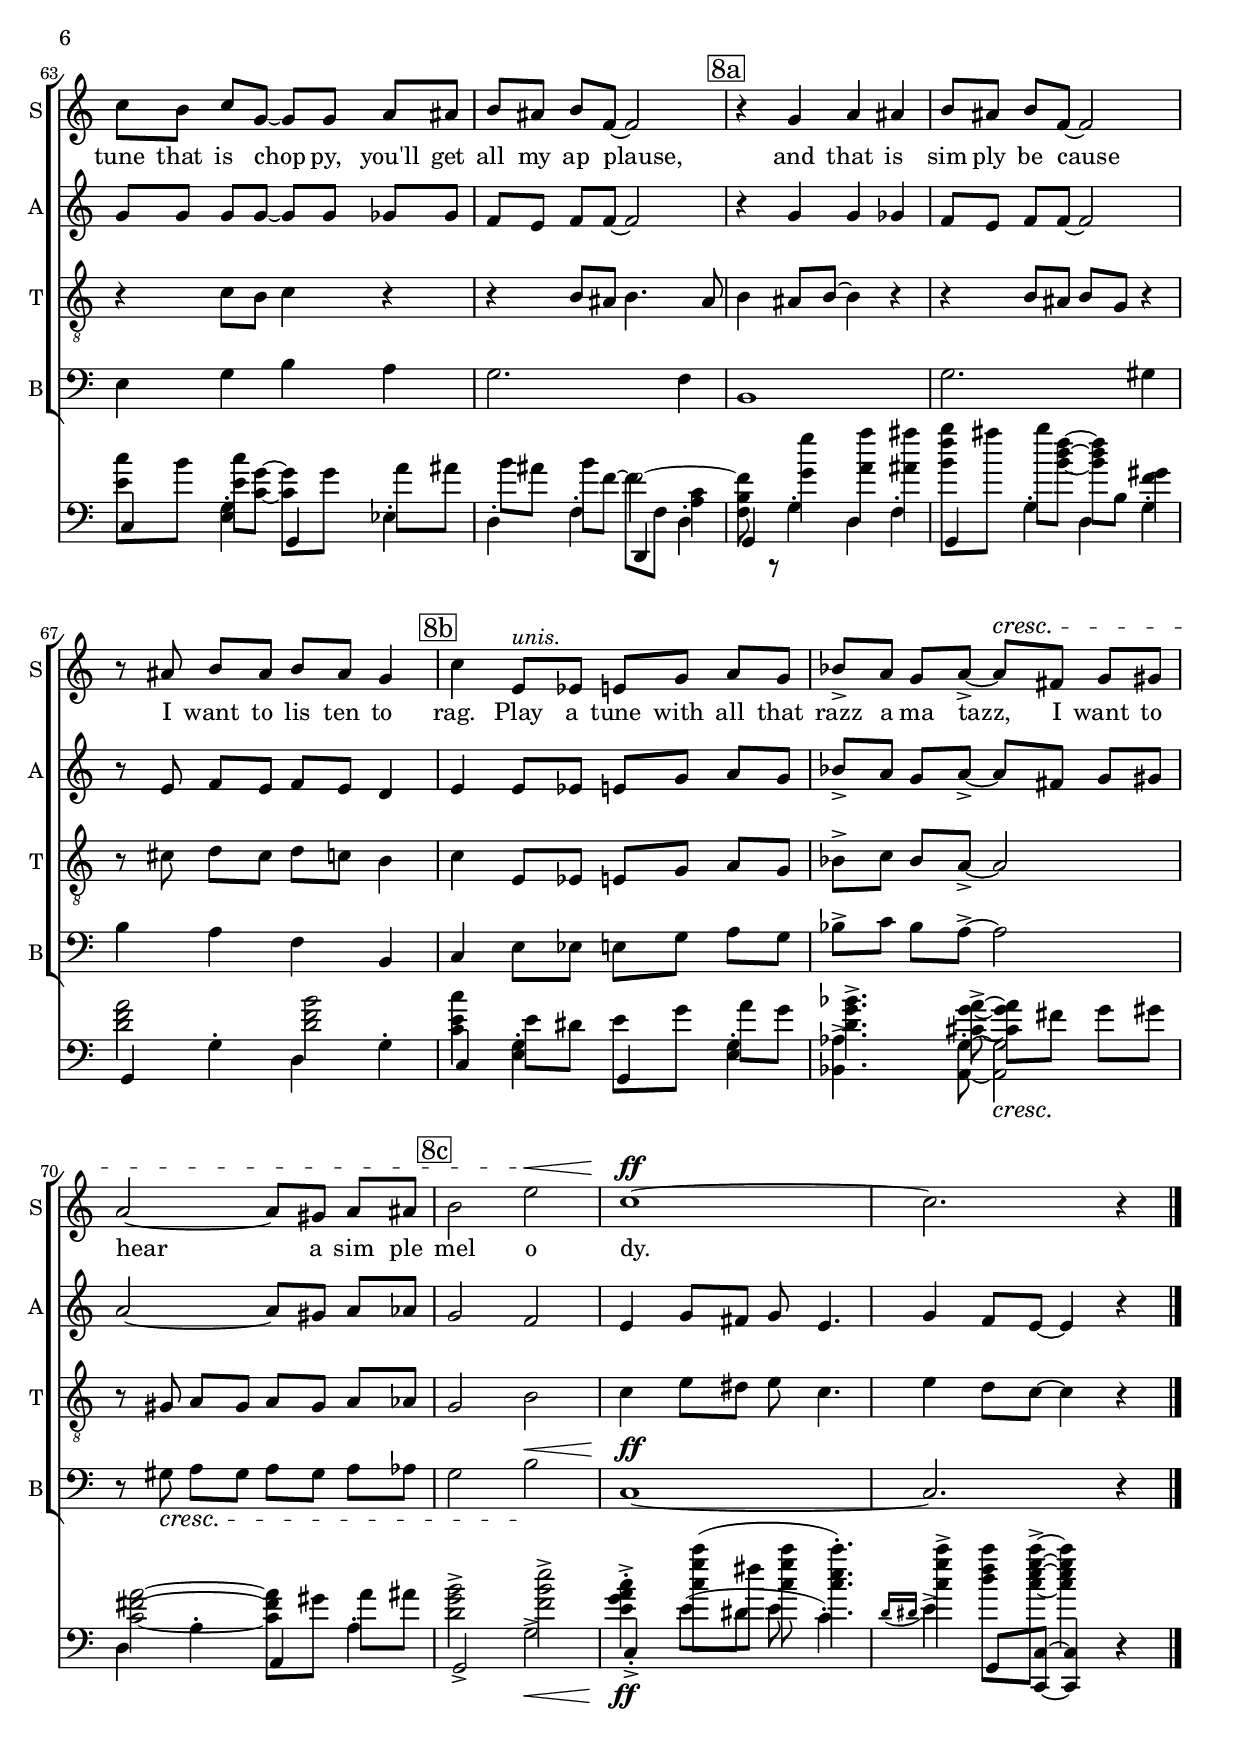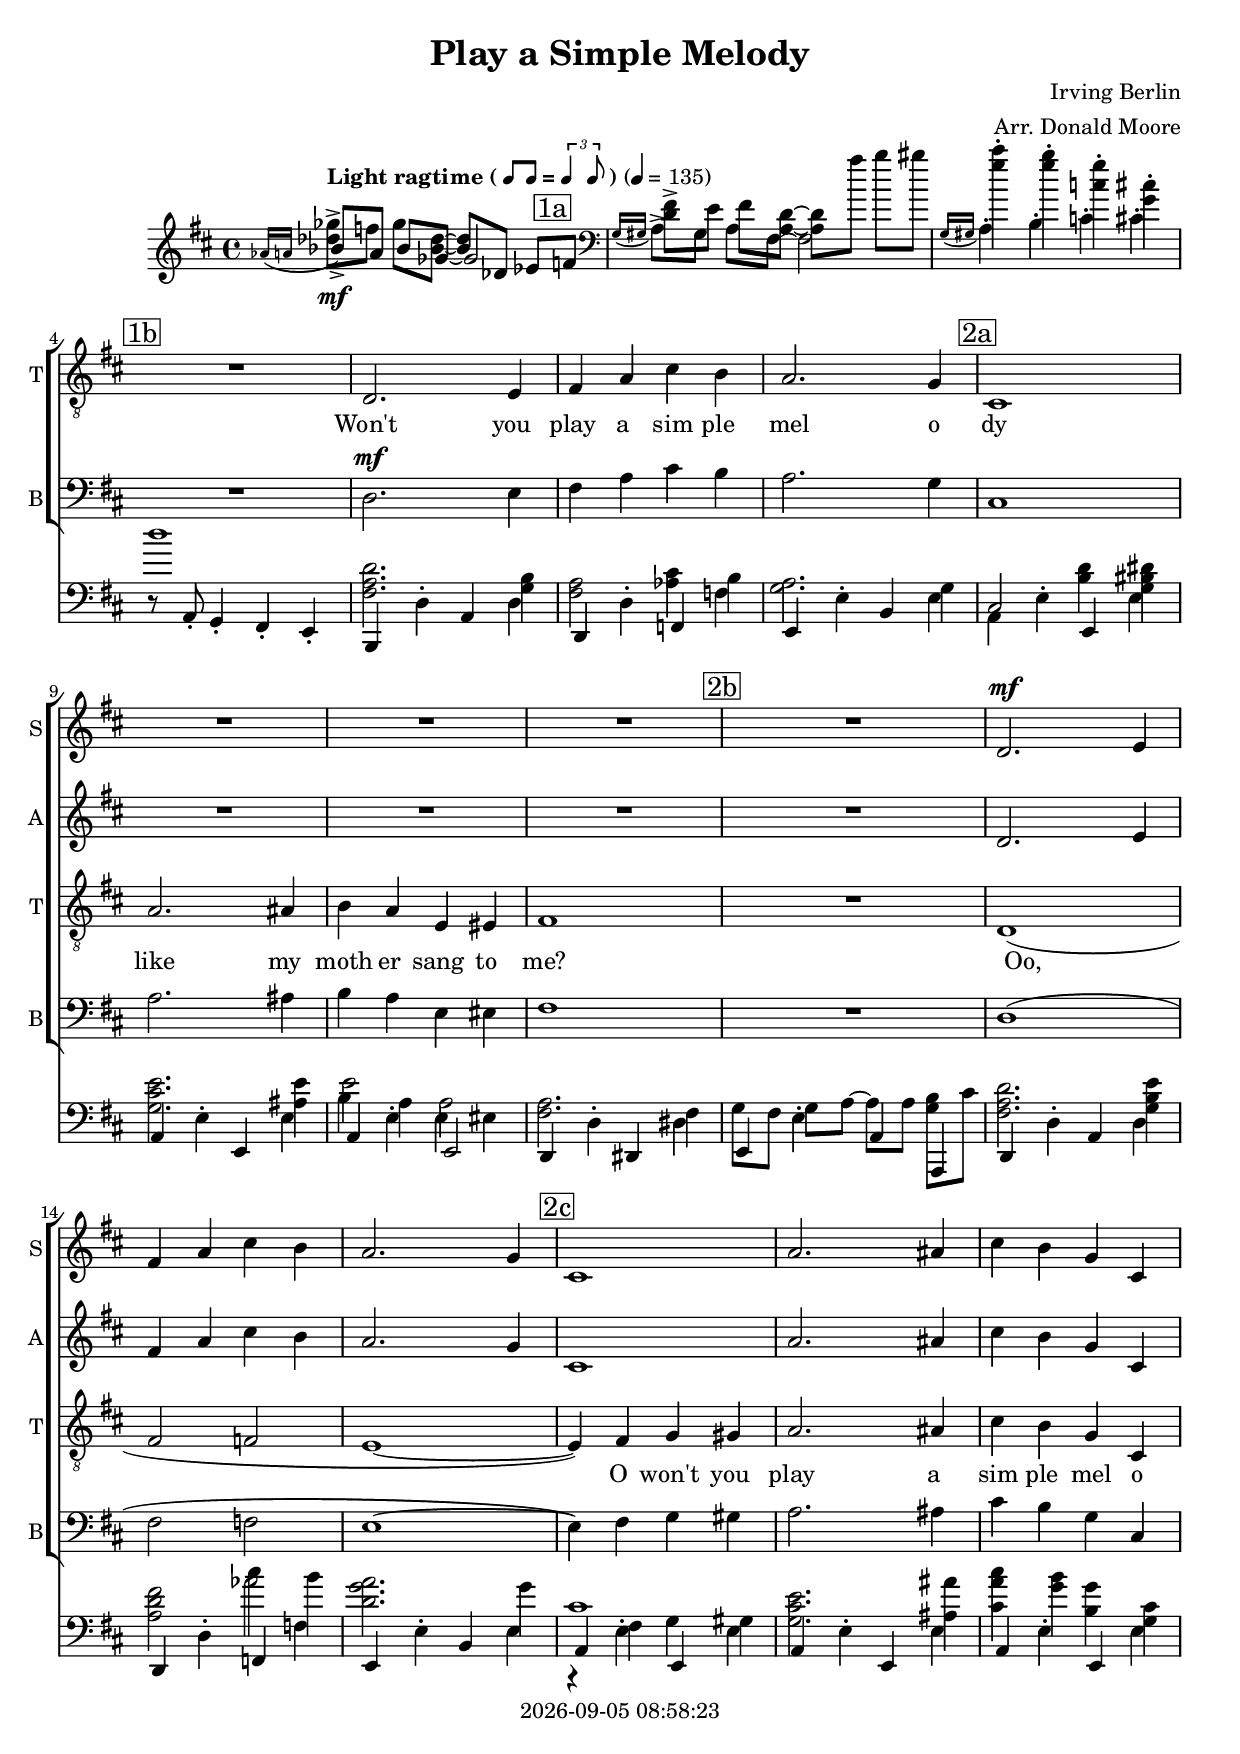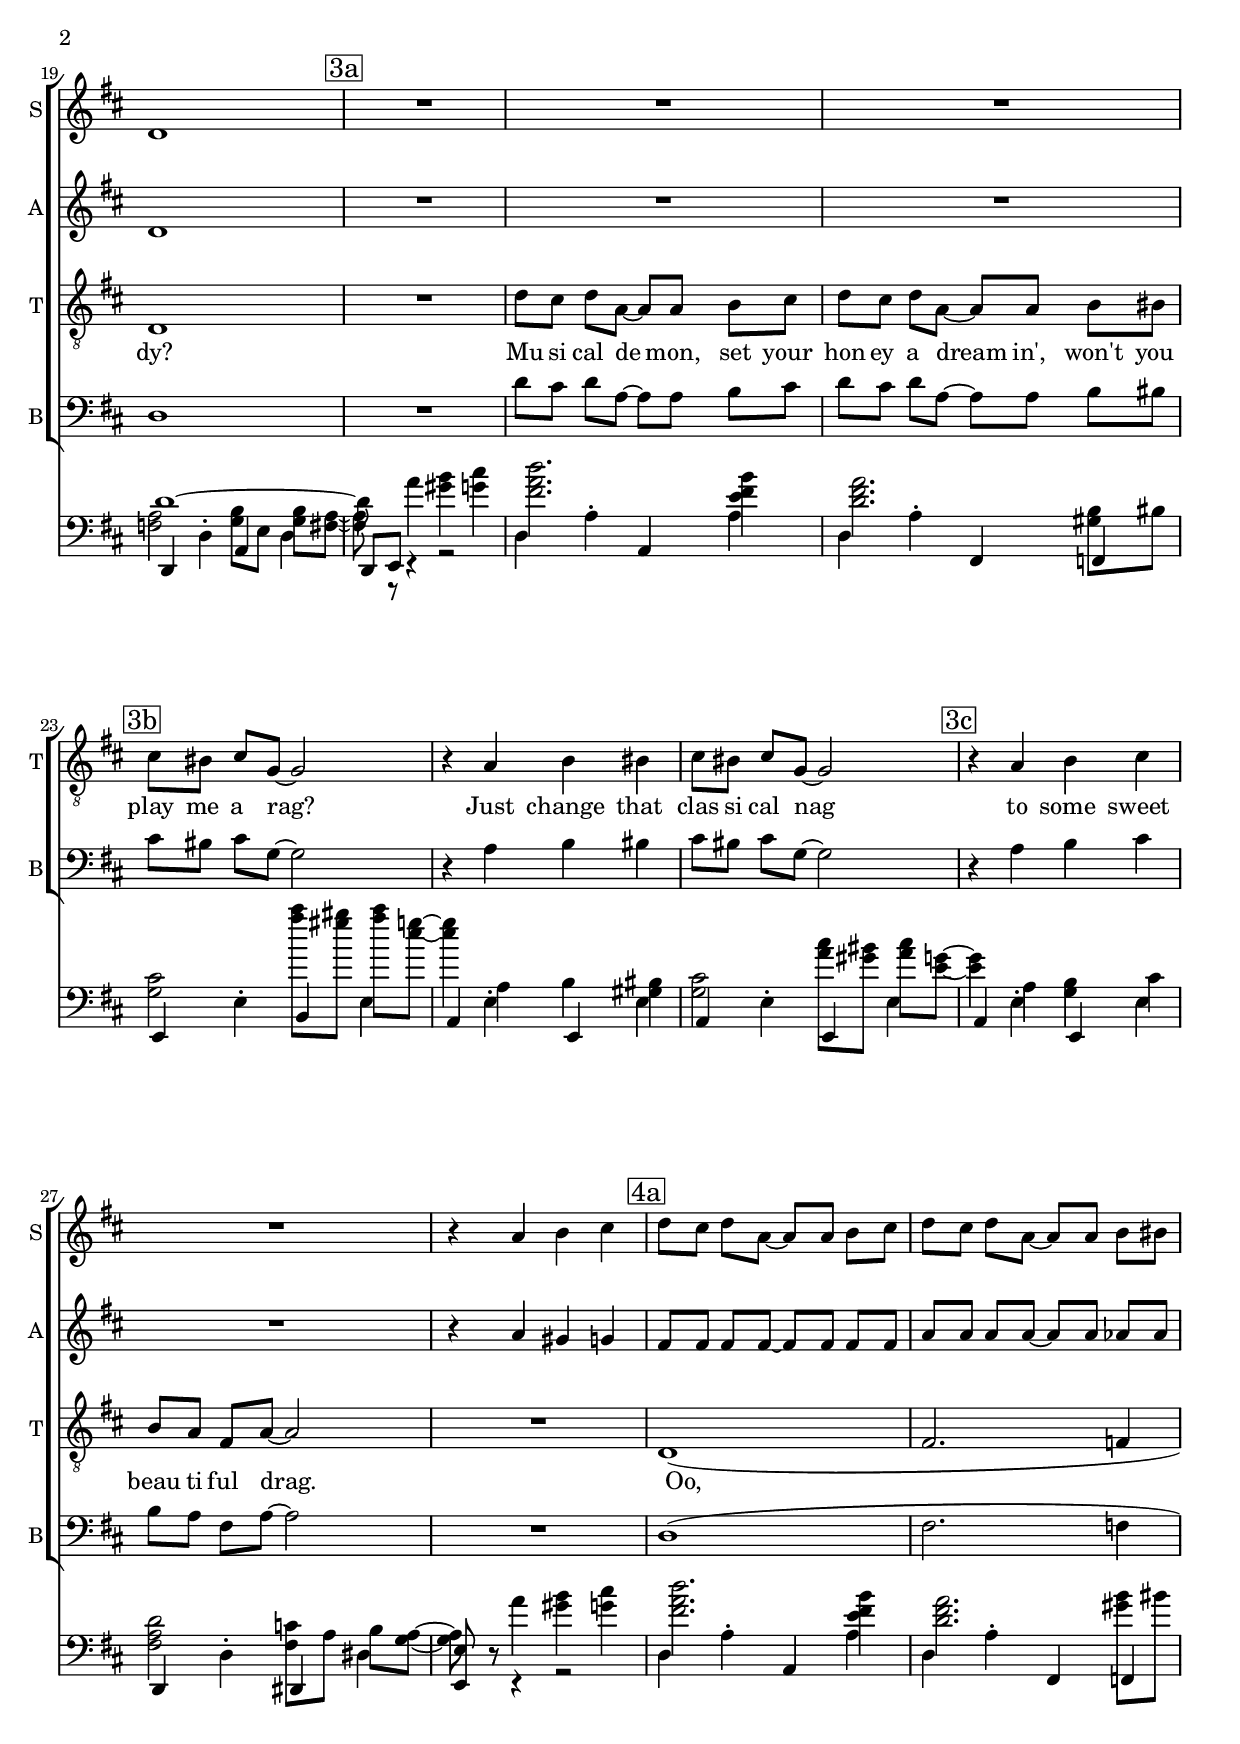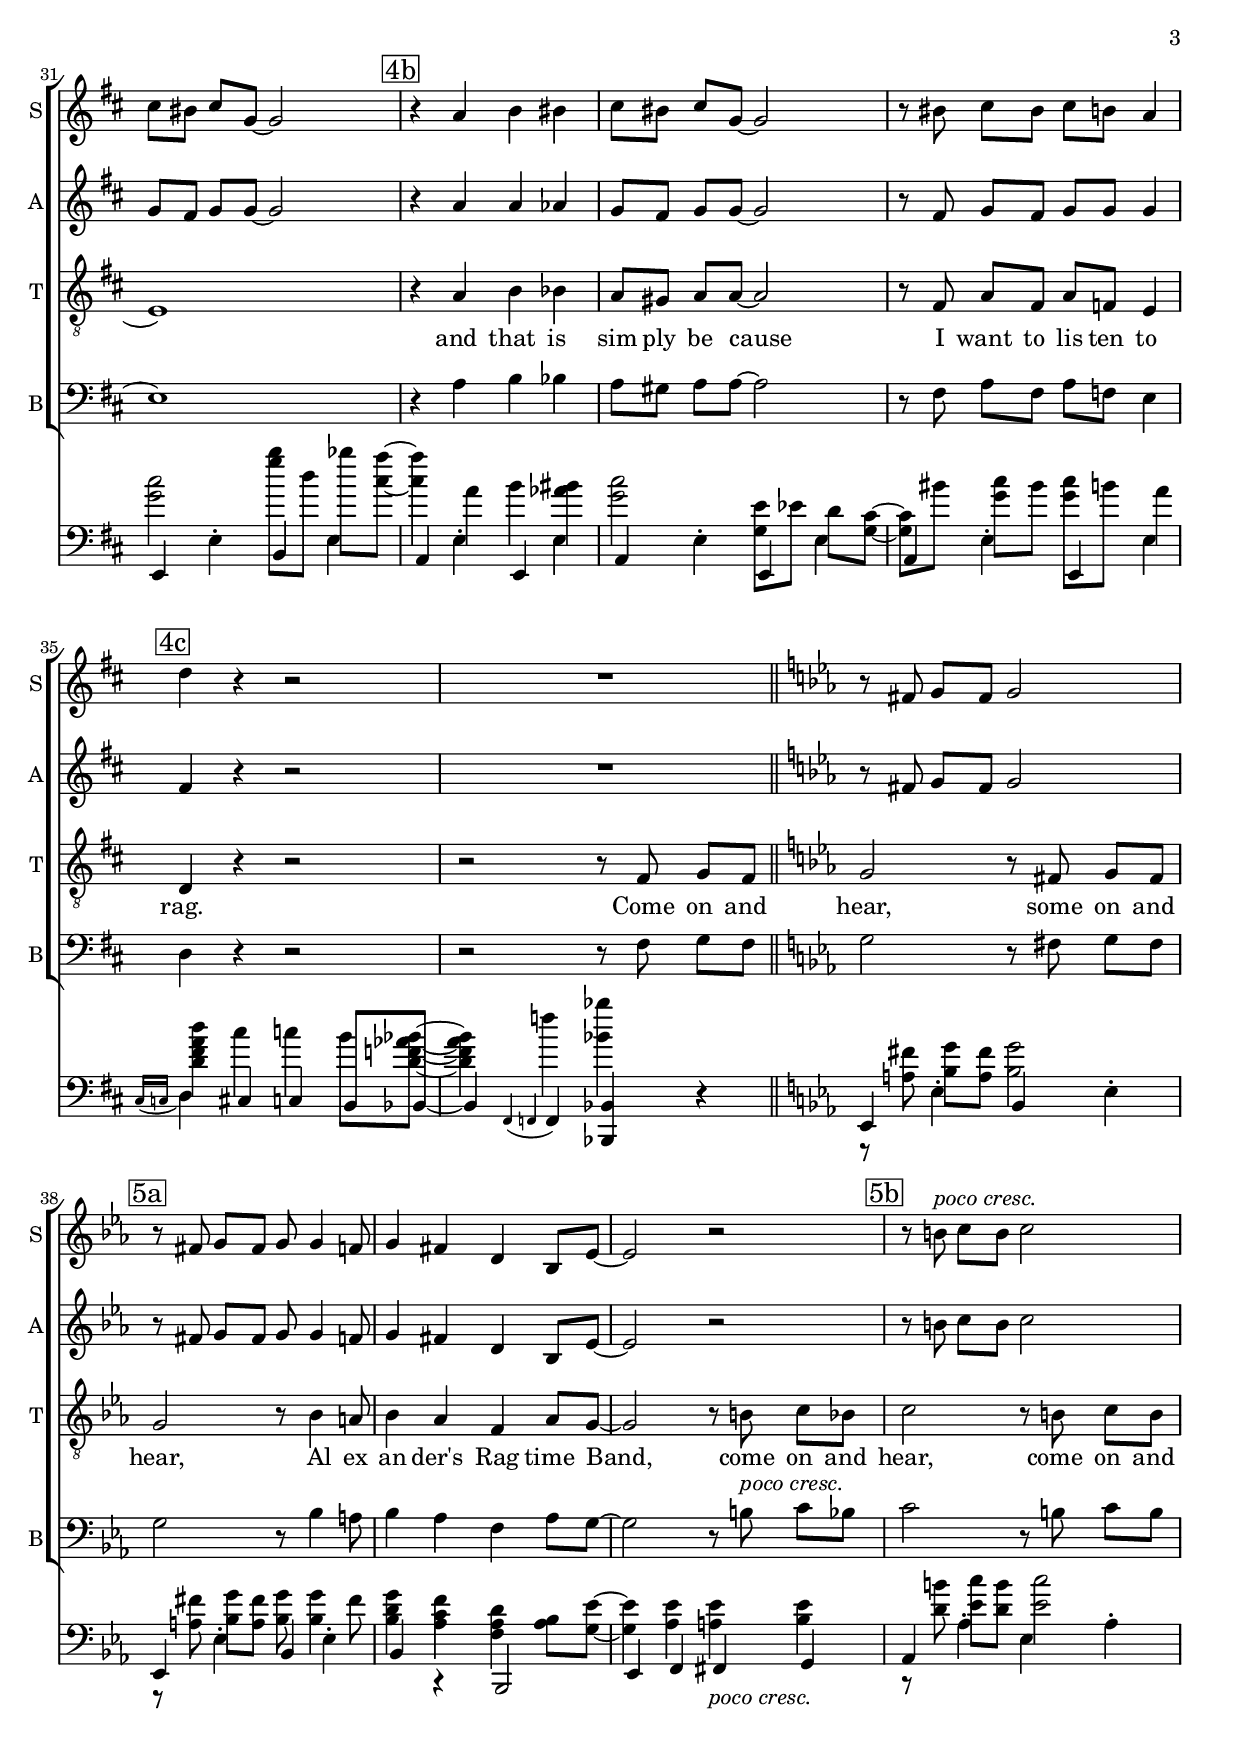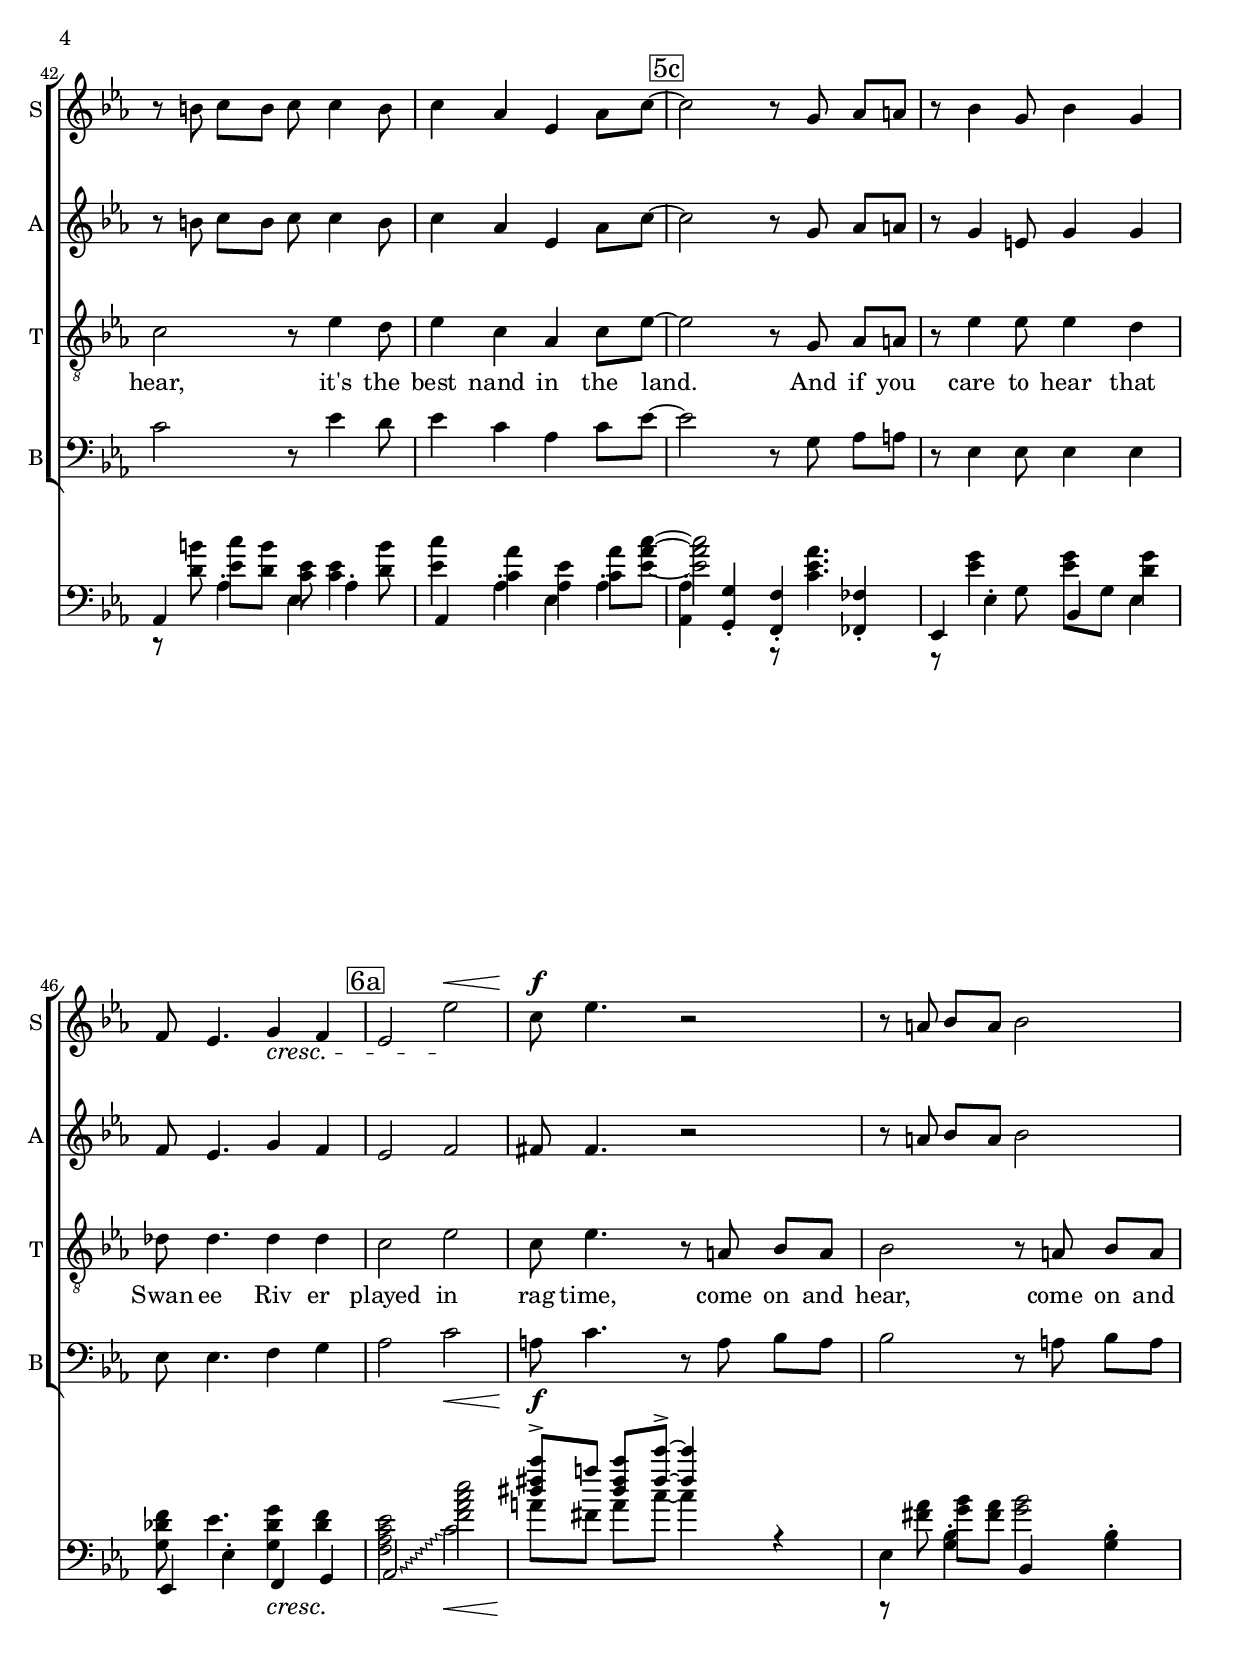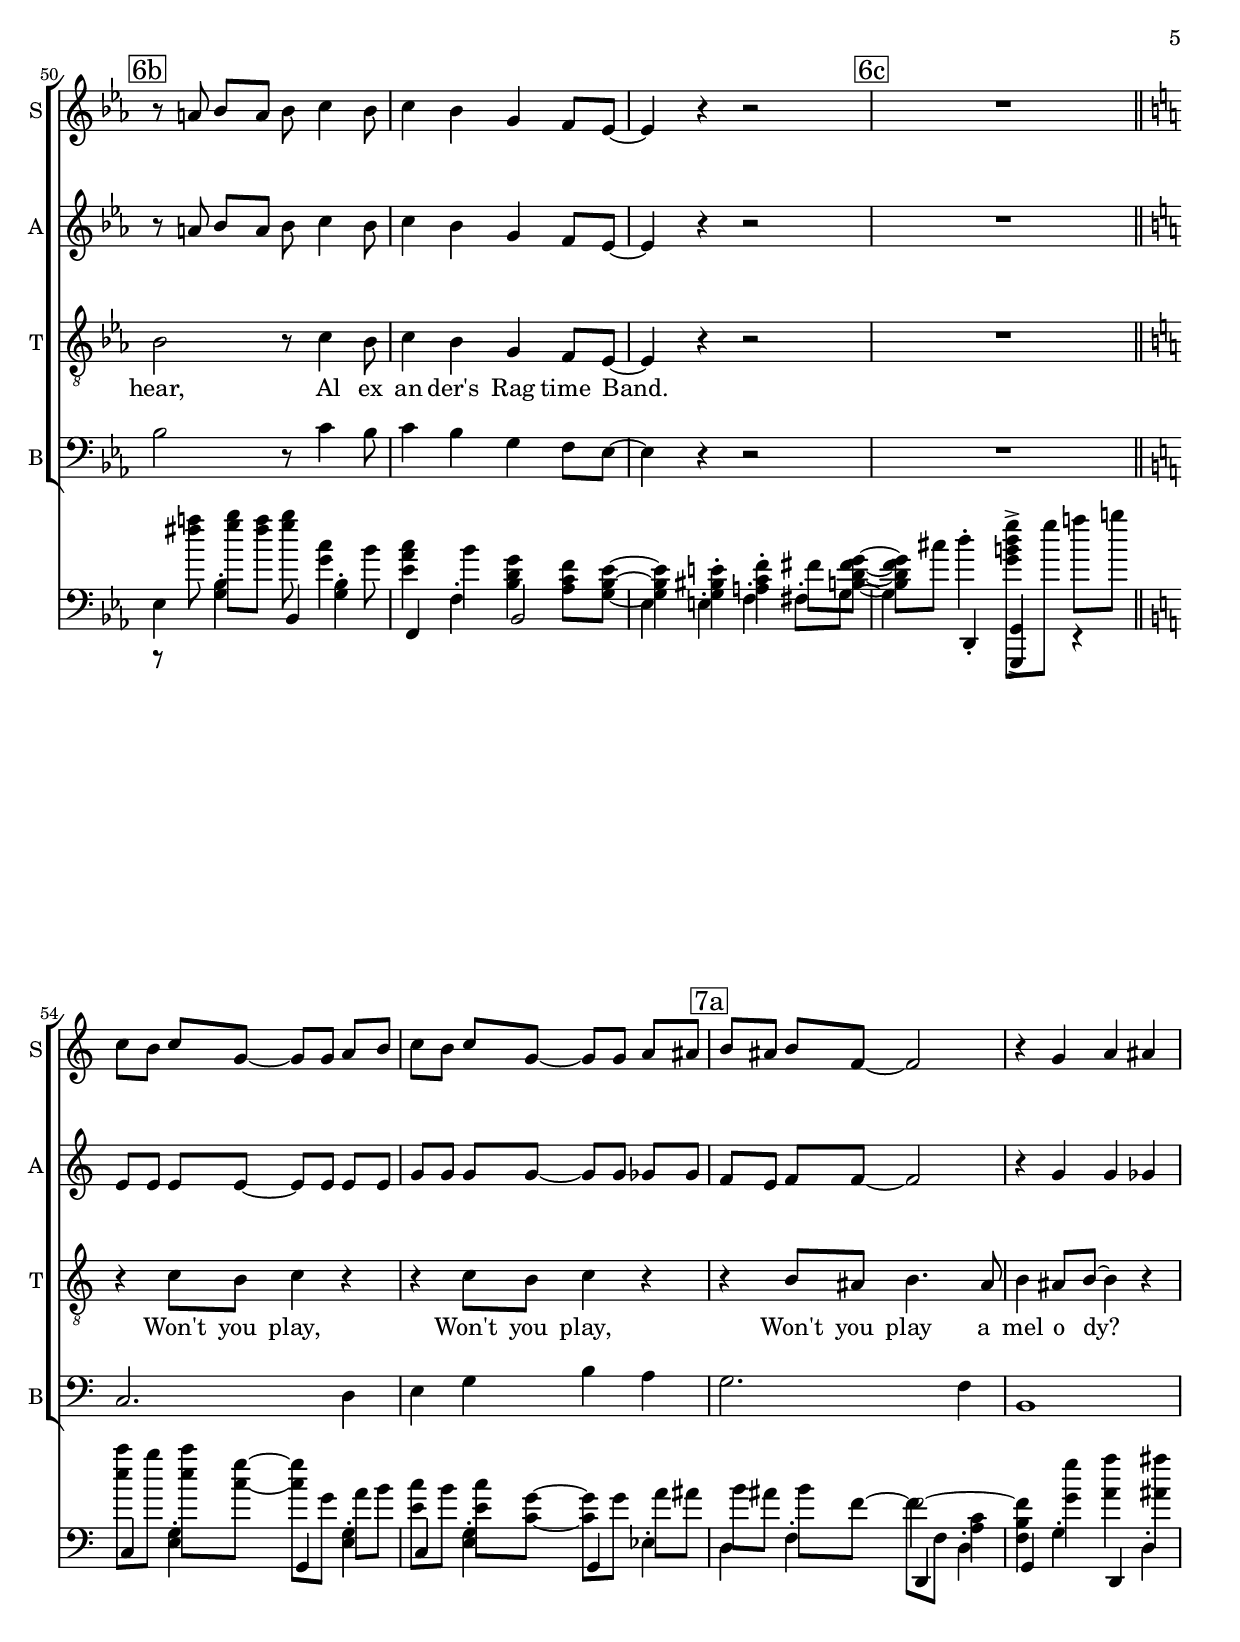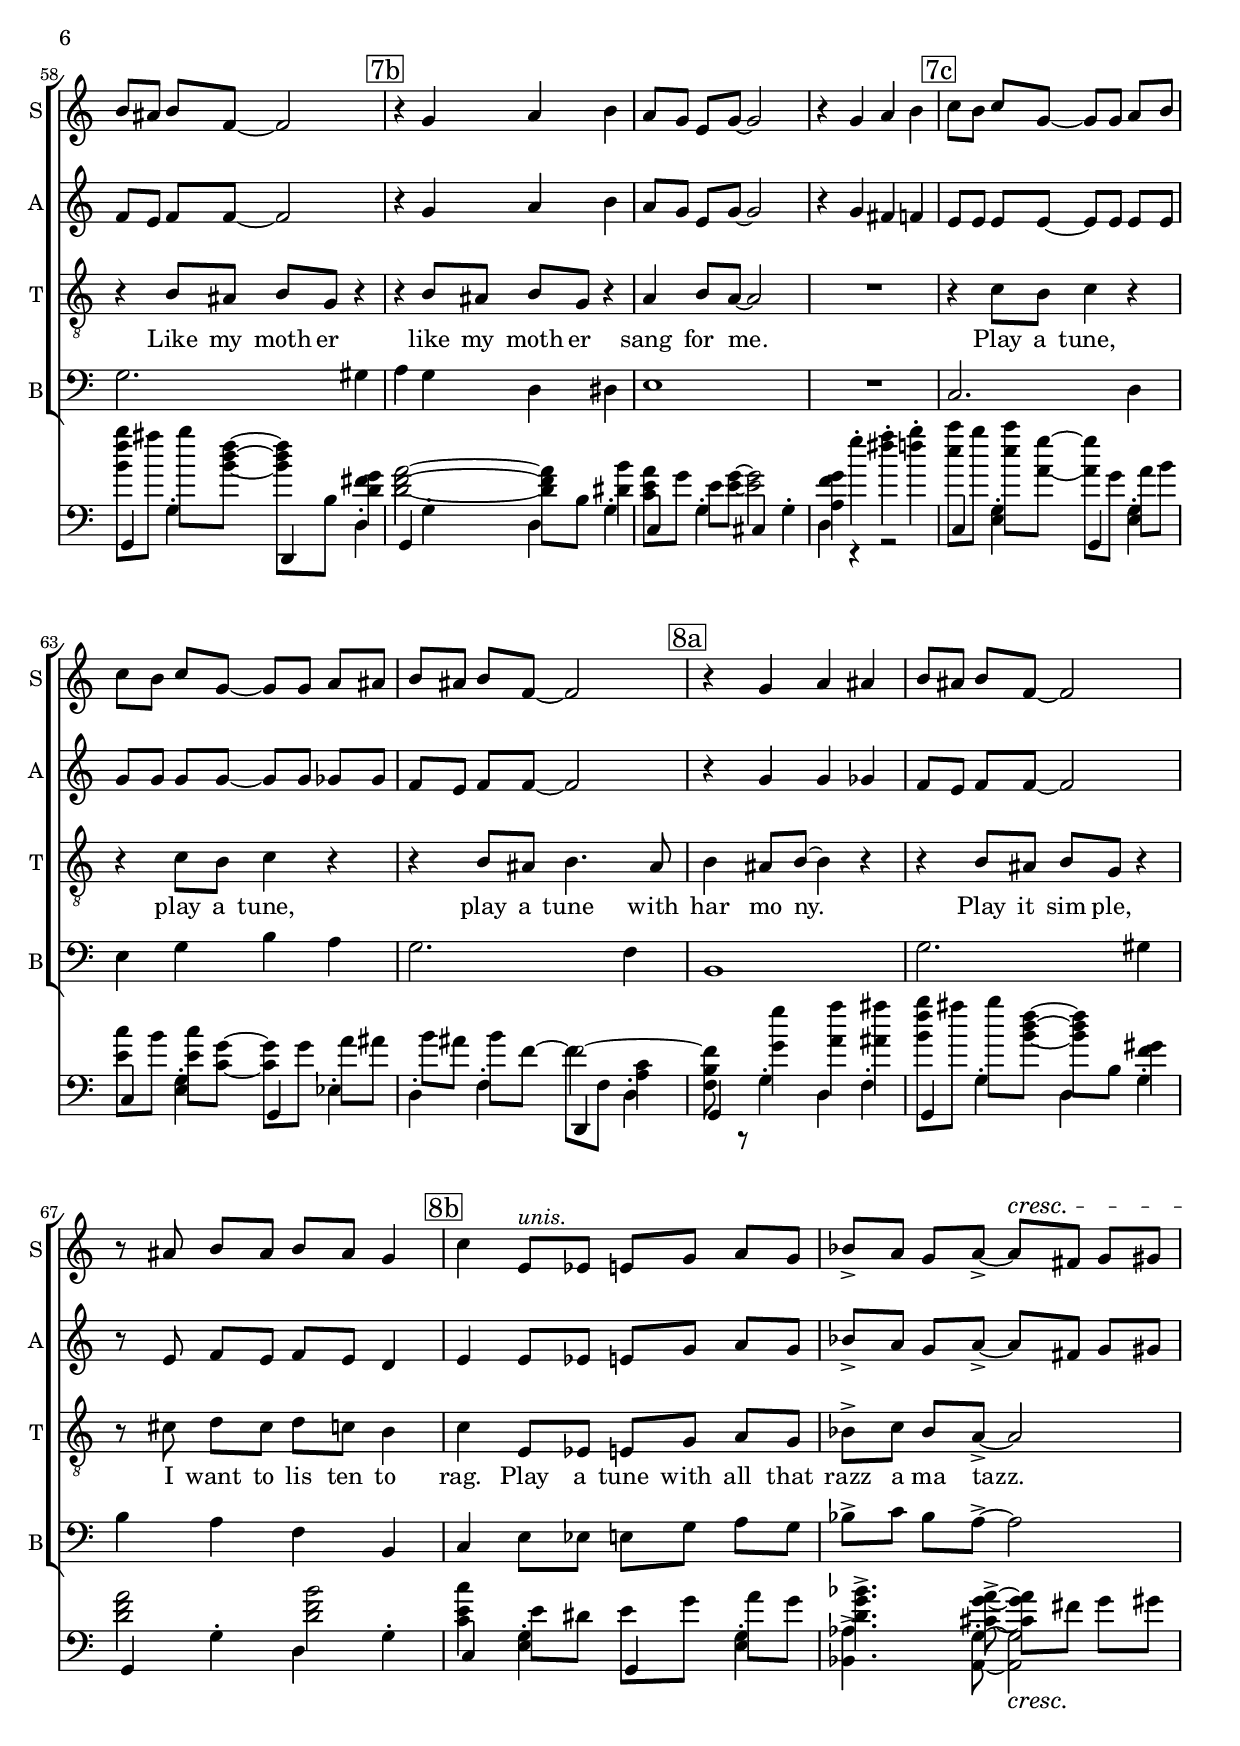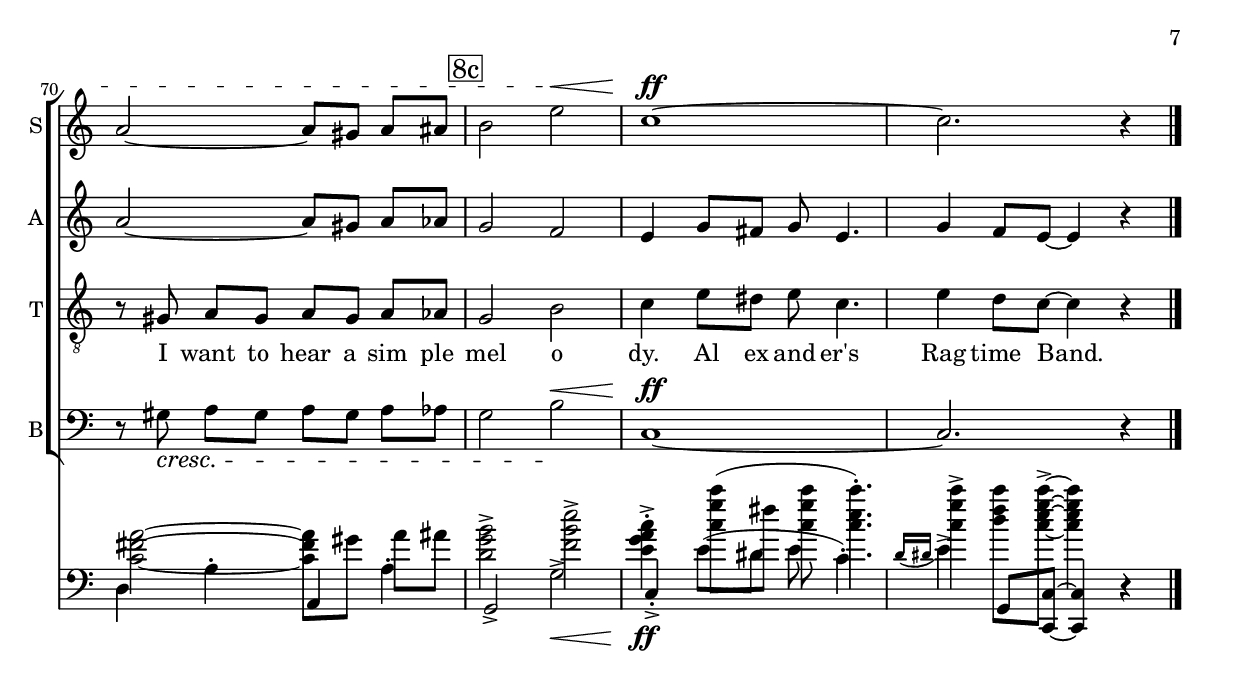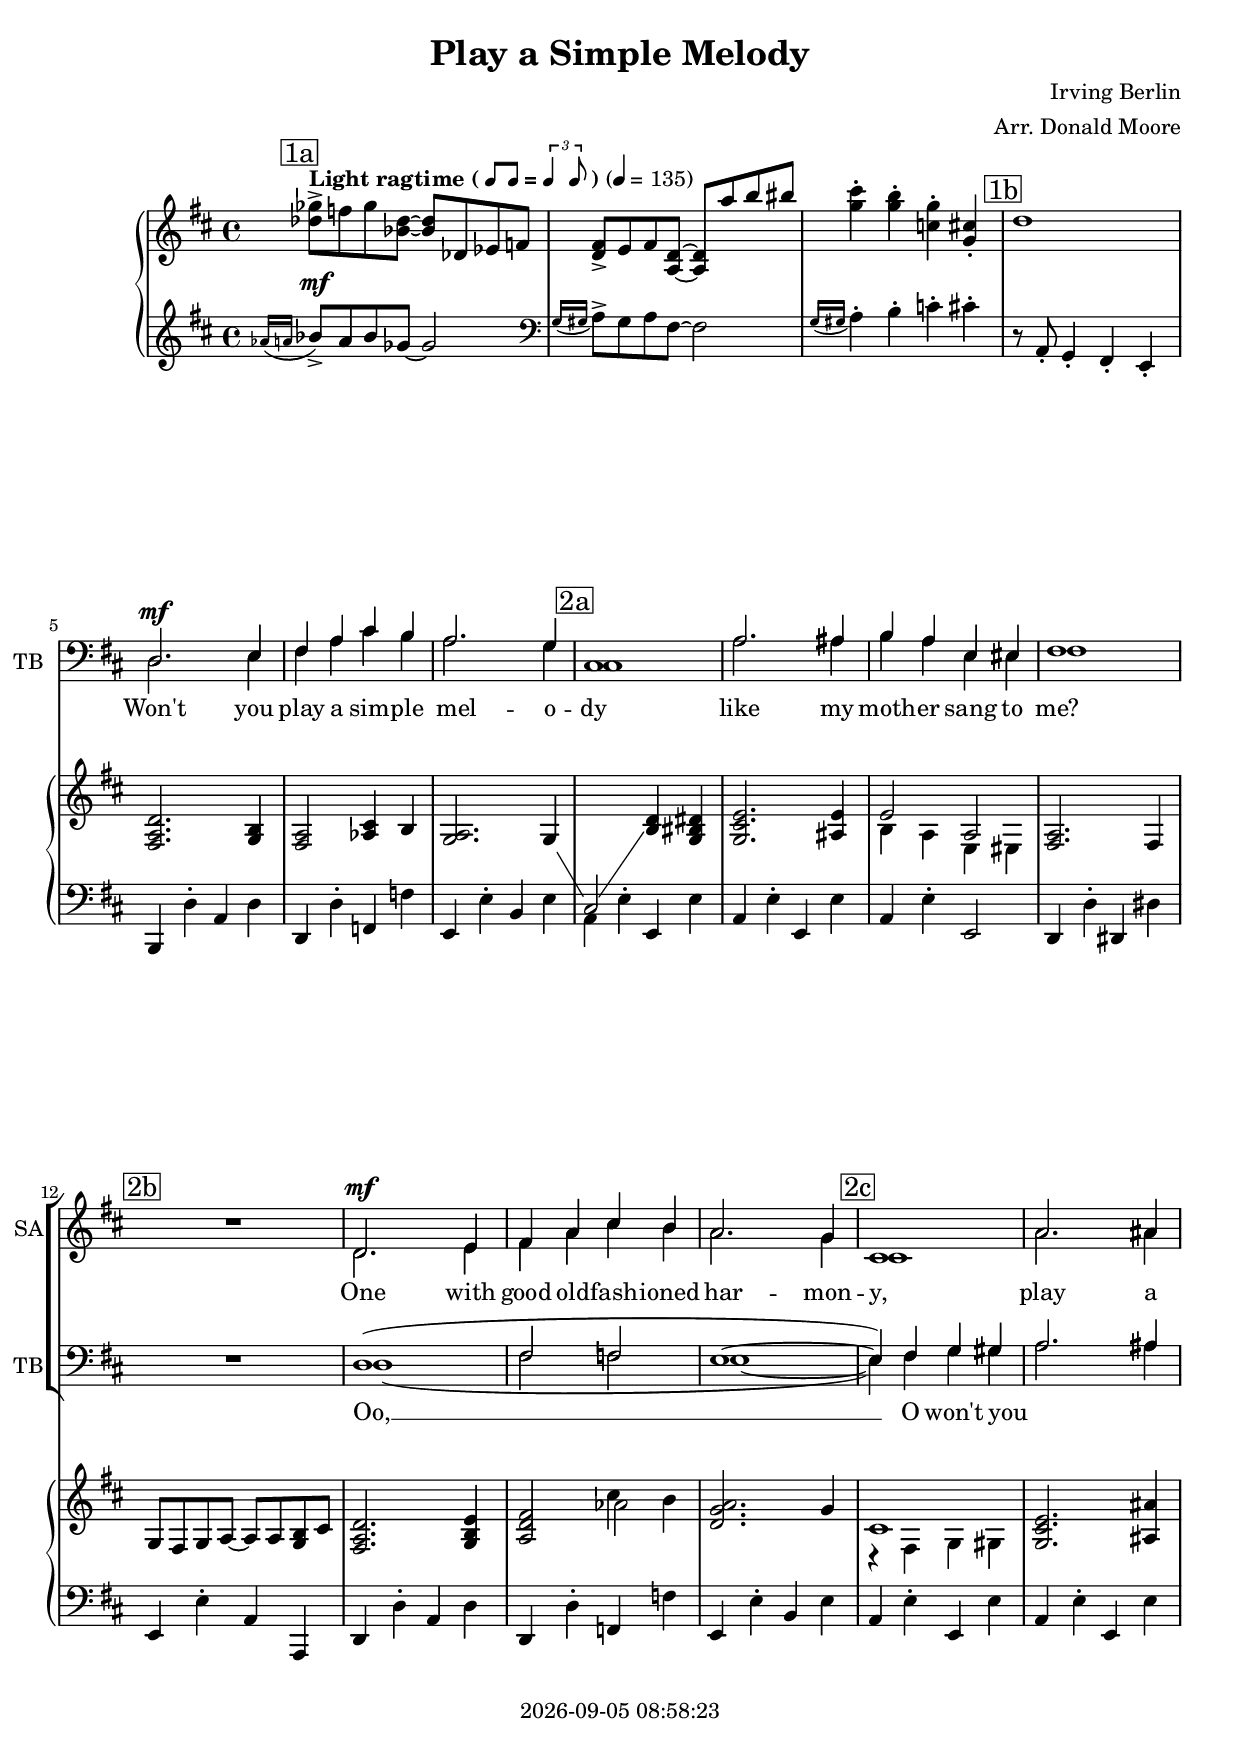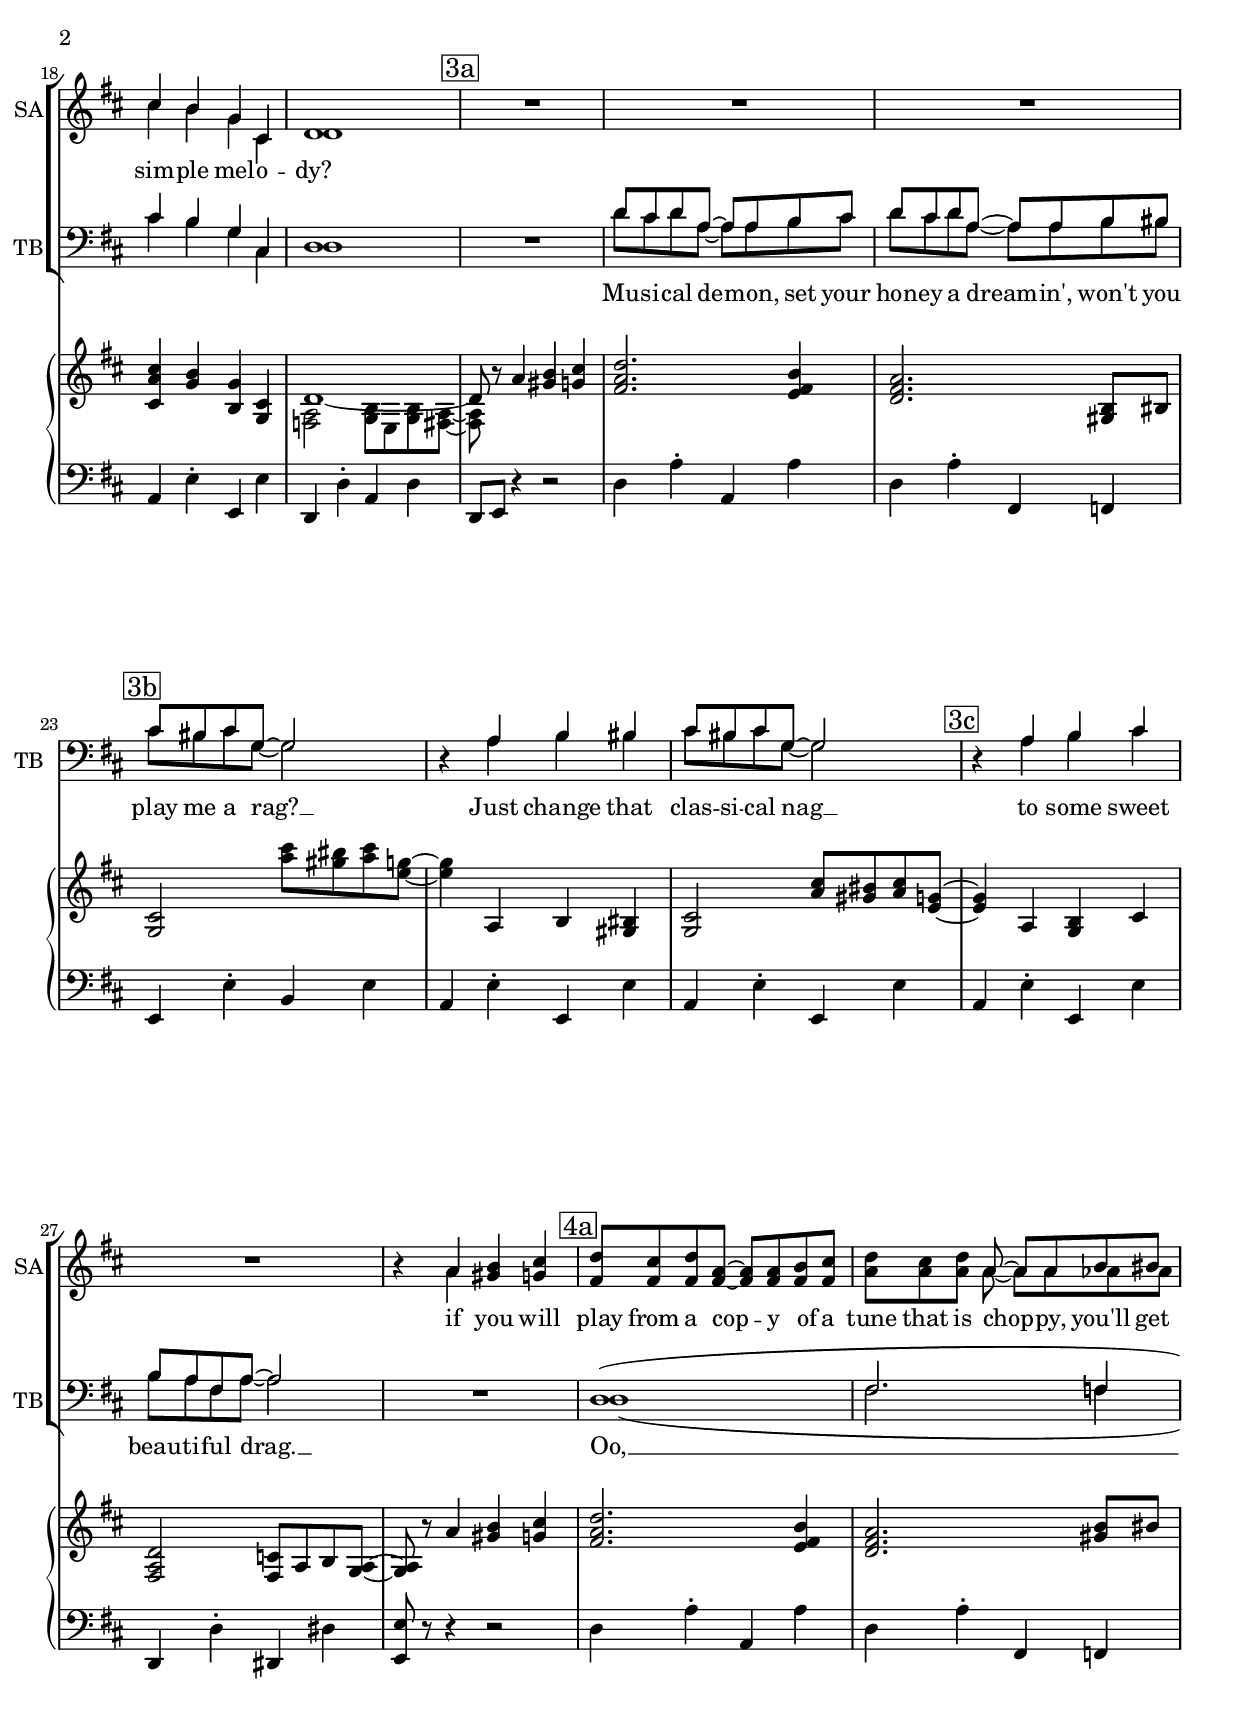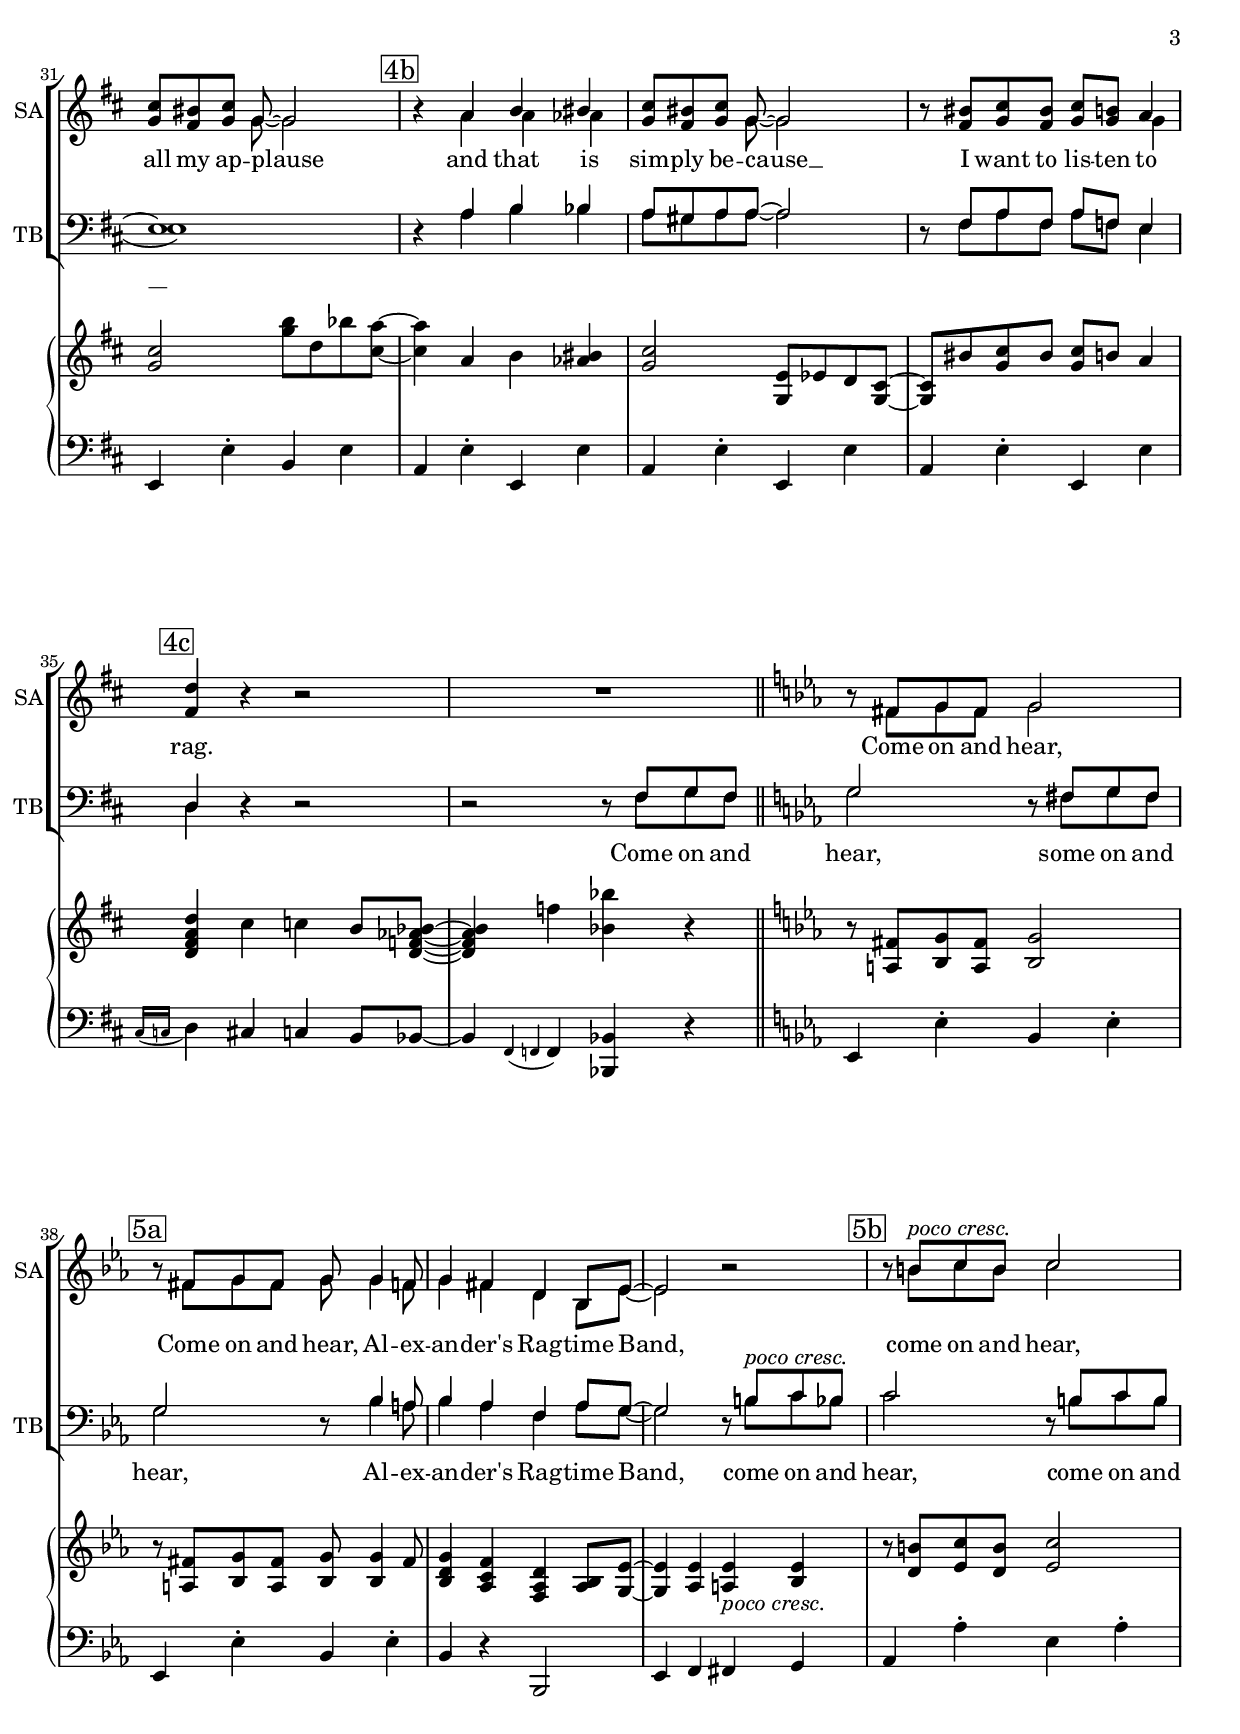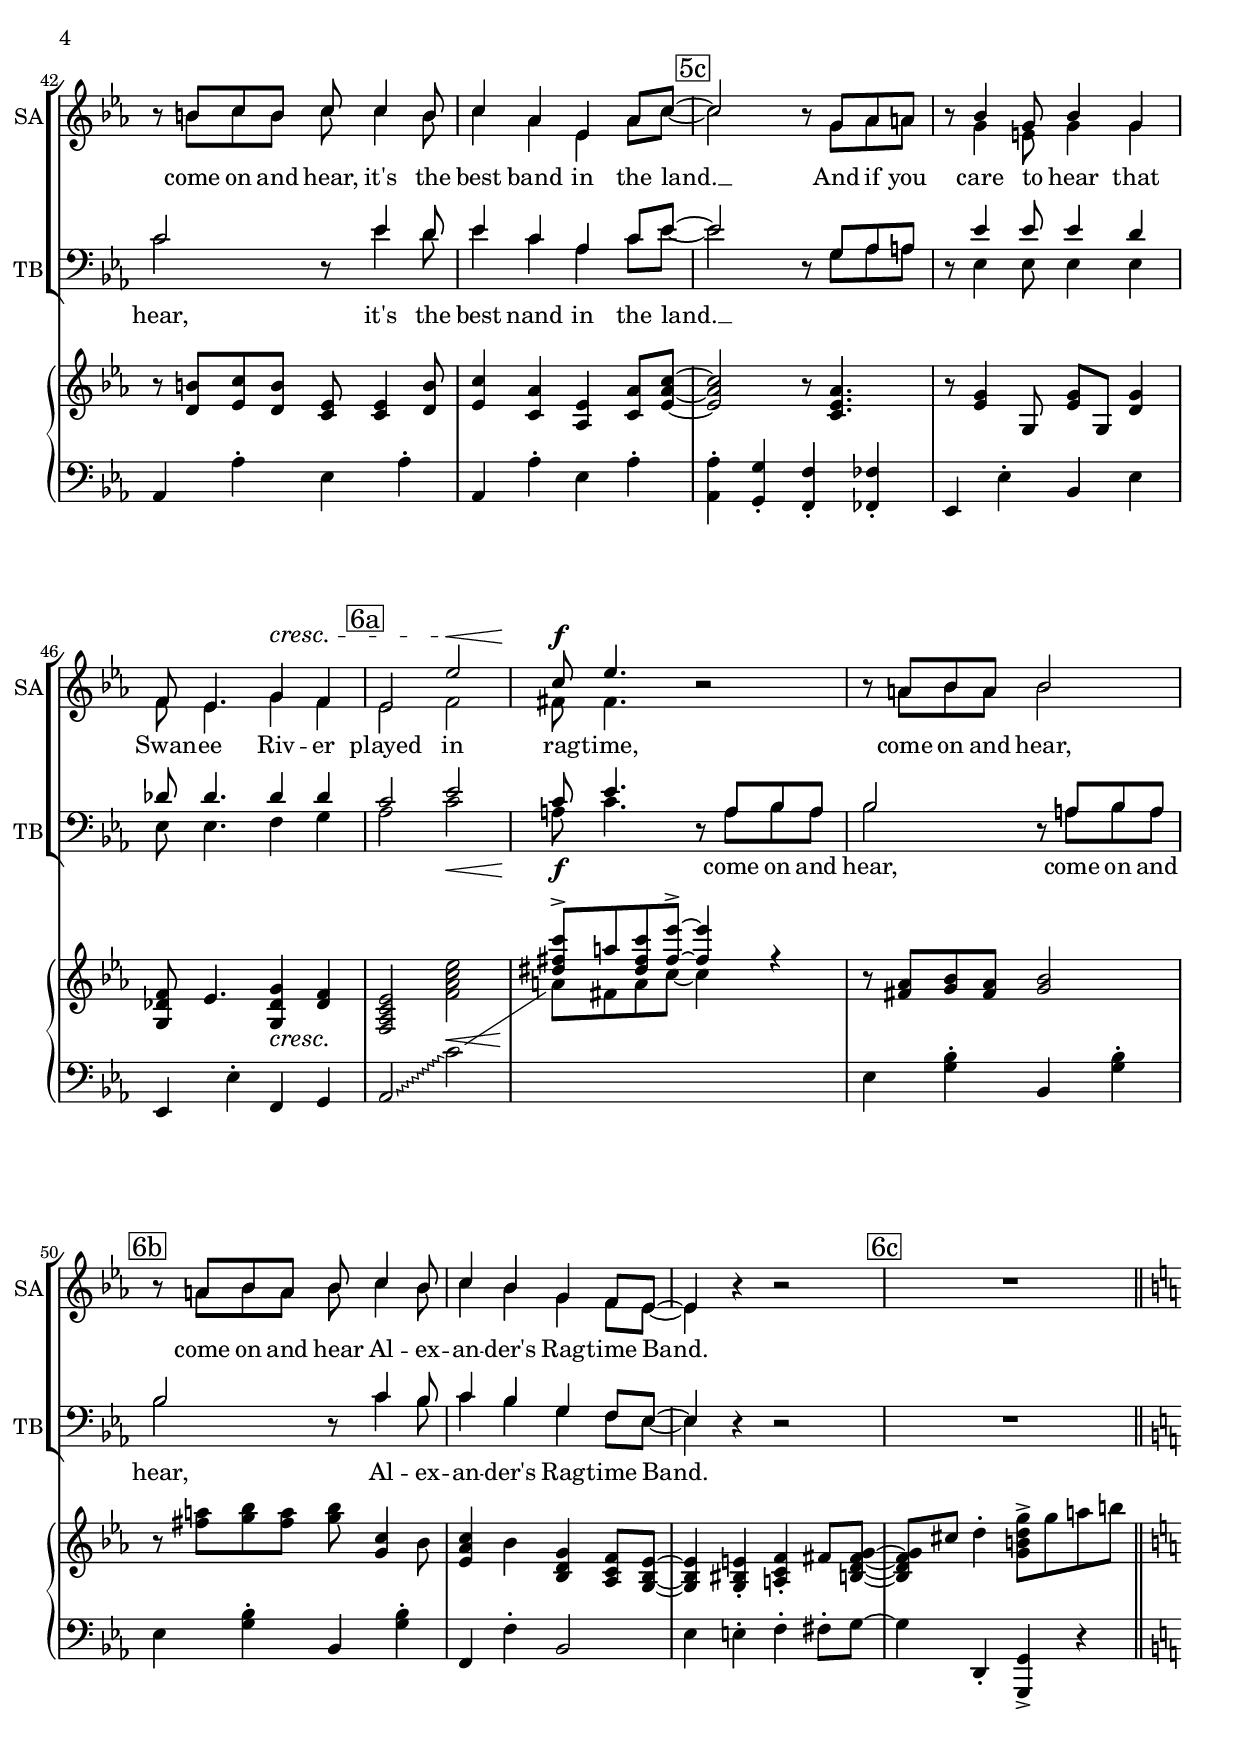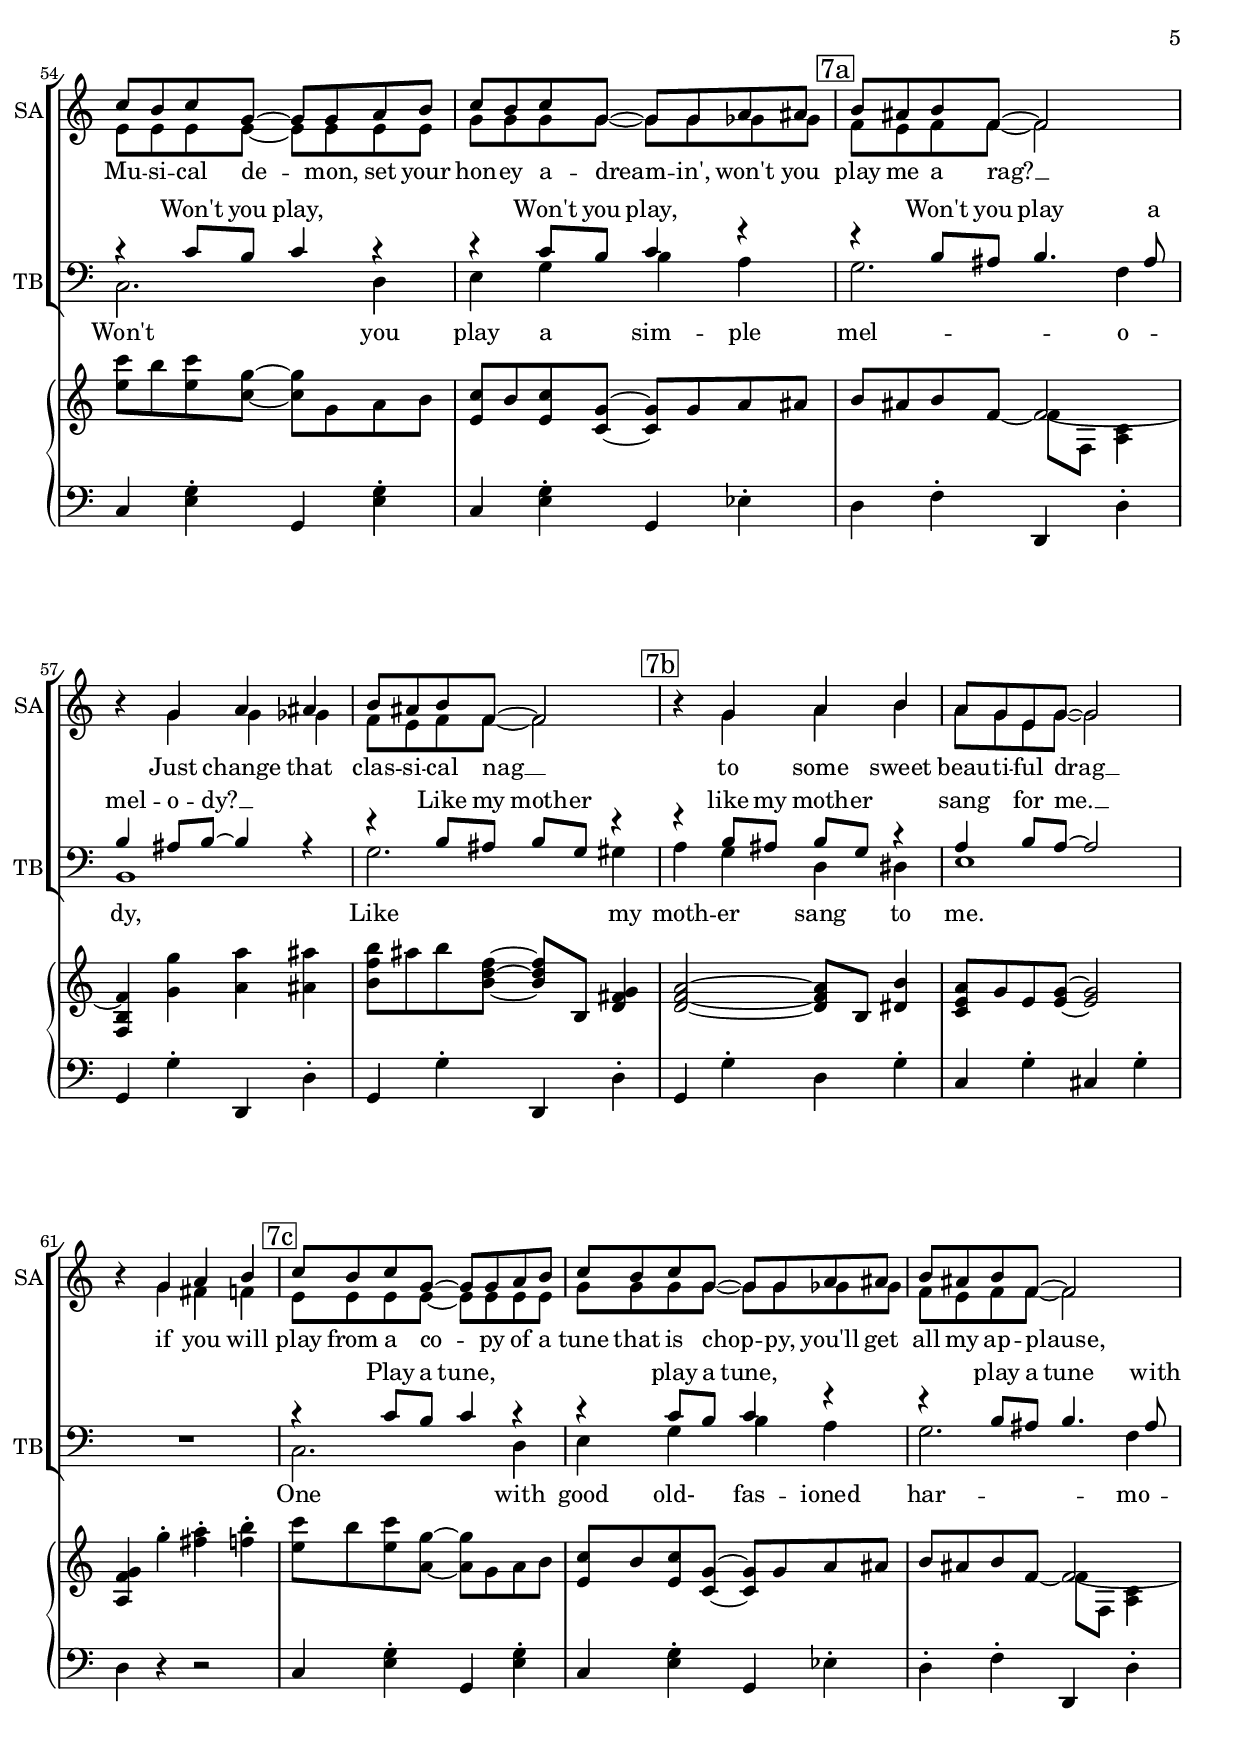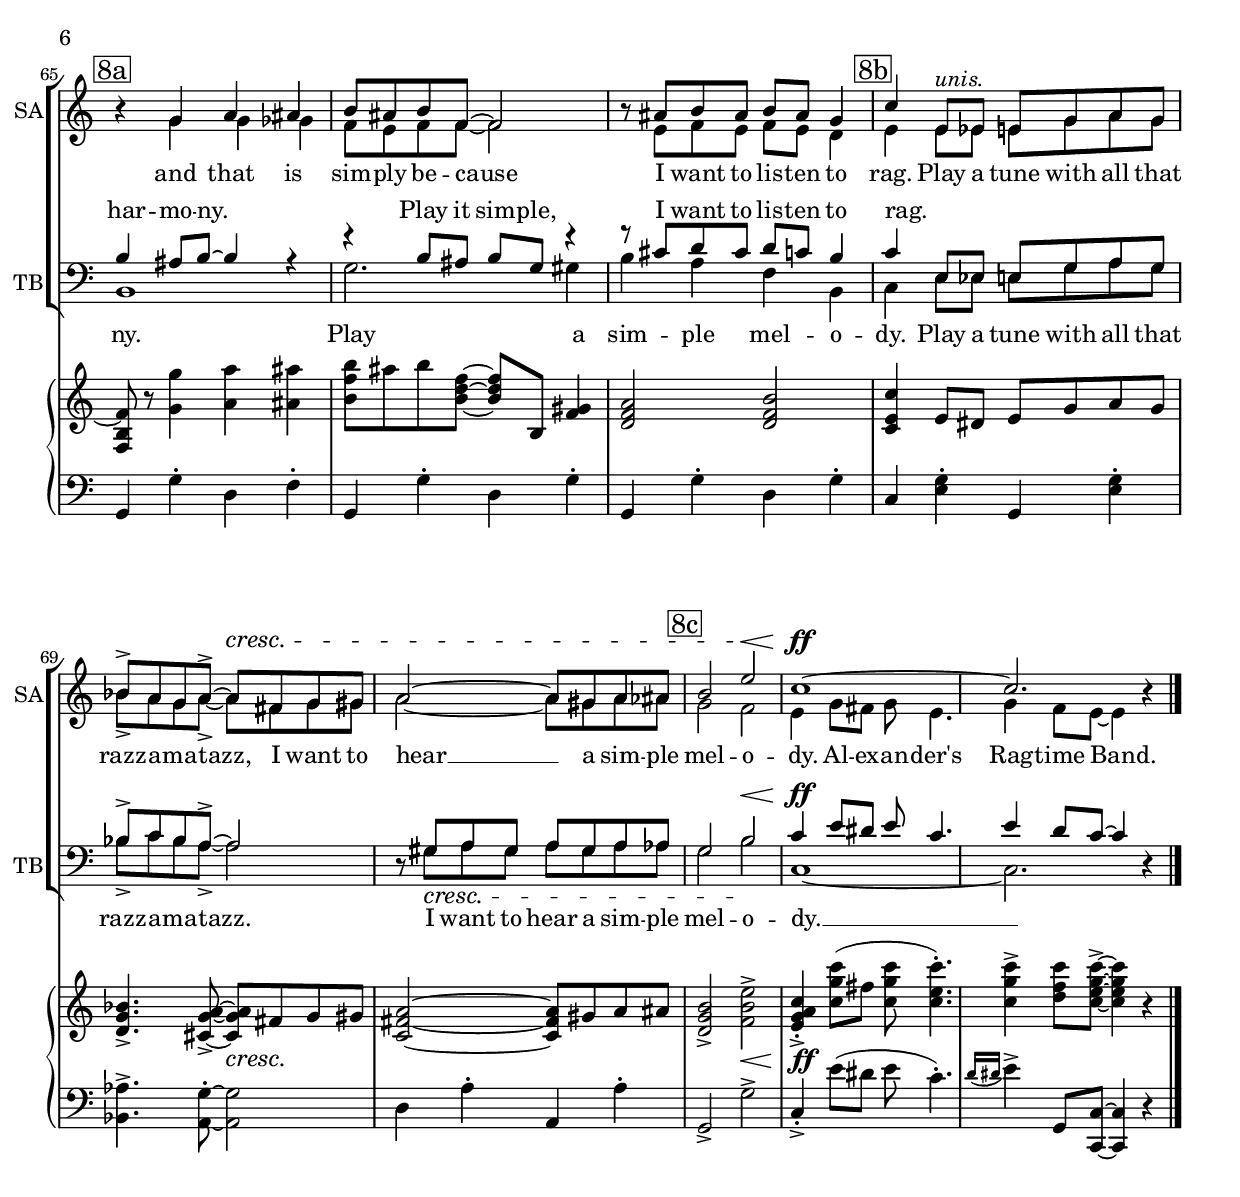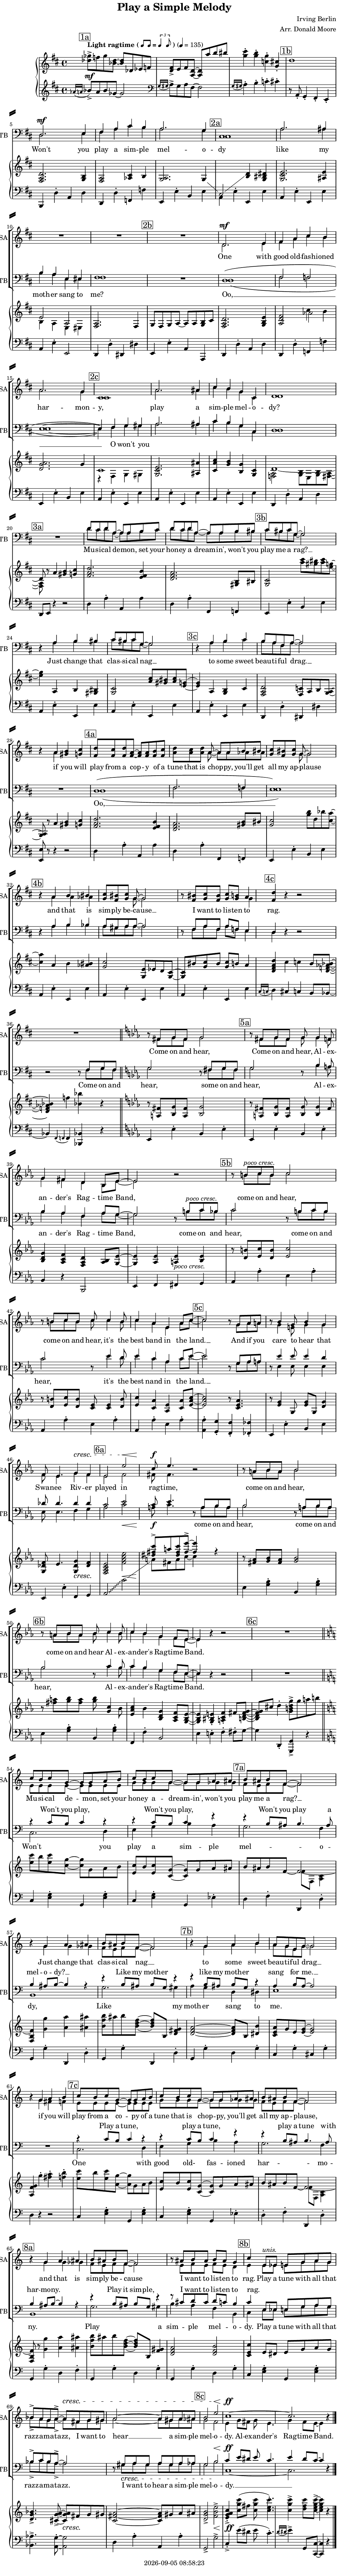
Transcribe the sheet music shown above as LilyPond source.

\version "2.22.0"

\include "predefined-guitar-fretboards.ly"
\include "articulate.ly"
\include "swing.ly"

today = #(strftime "%Y-%m-%d %H:%M:%S" (localtime (current-time)))

\header {
% centered at top
%  dedication  = "dedication"
  title       = "Play a Simple Melody"
%  subtitle    = "subtitle"
%  subsubtitle = "subsubtitle"
%  instrument  = "instrument"
  
% arrangement of following lines:
%
%  poet    composer
%  meter   arranger
%  piece       opus

  composer    = "Irving Berlin"
  arranger    = "Arr. Donald Moore"
%  opus        = "opus"

%  poet        = "poet"
%  meter       = "meter"
%  piece       = "piece"

% centered at bottom
% tagline     = "tagline" % default lilypond version
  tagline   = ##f
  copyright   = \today
}

#(set-global-staff-size 19)

global = {
  \key d \major
  \time 4/4
}

TempoTrack = {
  \tempo \markup {"Light ragtime" ( \rhythm {8[8]} = \rhythm {\tuplet 3/2 {4 8}} ) } 4=135
  s1
  \set Score.tempoHideNote = ##t
  s4
}

RehearsalTrack = {
%  \set Score.currentBarNumber = #5
  \mark \markup { \box "1a" } s1*3
  \mark \markup { \box "1b" } s1*4
  \mark \markup { \box "2a" } s1*4
  \mark \markup { \box "2b" } s1*4
  \mark \markup { \box "2c" } s1*4
  \mark \markup { \box "3a" } s1*3
  \mark \markup { \box "3b" } s1*3
  \mark \markup { \box "3c" } s1*3
  \mark \markup { \box "4a" } s1*3
  \mark \markup { \box "4b" } s1*3
  \mark \markup { \box "4c" } s1*3
  \mark \markup { \box "5a" } s1*3
  \mark \markup { \box "5b" } s1*3
  \mark \markup { \box "5c" } s1*3
  \mark \markup { \box "6a" } s1*3
  \mark \markup { \box "6b" } s1*3
  \mark \markup { \box "6c" } s1*3
  \mark \markup { \box "7a" } s1*3
  \mark \markup { \box "7b" } s1*3
  \mark \markup { \box "7c" } s1*3
  \mark \markup { \box "8a" } s1*3
  \mark \markup { \box "8b" } s1*3
  \mark \markup { \box "8c" } s1*3
}

soprano = \relative {
  \global
  \grace s8 R1*11
  R1 | d'2.^\mf e4 | fis a cis b | a2. g4 | % 2b
  cis,1 | a'2. ais4 | cis b g cis, | d1 |
  R1*6
  R1 | R1 | r4 a'4 b cis | % 3c
  d8 cis d a~a a b cis | d cis d a~a a b bis | cis bis cis g~2 | % 4a
  r4 a b bis | cis8 bis cis g~2 | r8 bis cis bis cis b a4 |
  d4 r r2 | R1 \bar "||" \key ees \major | r8 fis, g fis g2 |
  r8 fis g fis g8 4 f8 | g4 fis d bes8 ees~ | 2 r | % 5a
  r8 b'\omit\cresc^\markup\italic "poco cresc." c b c2 | r8 b c b c8 4 b8 | c4 aes ees aes8 c~ |
  c2 r8 g aes a | r bes4 g8 bes4 g | f8 ees4. g4\cresc f |
  ees2 ees'^\< | c8^\f ees4. r2 | r8 a, bes a bes2 | % 6a
  r8 a bes a bes c4 bes8 | c4 bes g f8 ees~ | 4 r4 r2 |
  R1 \bar "||" \key c \major | c'8 b c g~g g a b | c b c g~g g a ais |
  b8 ais b f~2 | r4 g a ais | b8 ais b f~2 | % 7a
  r4 g a b | a8 g e g~2 | r4 g a b |
  c8 b c g~g g a b | c b c g~g g a ais | b ais b f~2 |
  r4 g a ais | b8 ais b f~2 | r8 ais b ais b ais g4 | % 8a
  c4 e,8^\markup\italic unis. ees e g a g | bes-> a g a-> ~a^\cresc fis g gis | a2~8 gis a ais |
  b2 e^\< | c1^\ff ~ | c2. r4
  \bar "|."
}

wordsSopMidi = \lyricmode {
  "One " "with " "good " old- fash "ioned " har mon "y, "
  "\nplay " "a " sim "ple " mel o "dy? "

  "\nif " "you " "will " "play " "from " "a " cop "y " "of " "a " "tune " "that " "is " chop "py, "
  "\nyou'll " "get " "all " "my " ap "plause "
  "\nand " "that " "is " sim "ply " be "cause " 
  "\nI " "want " "to " lis "ten " "to " "rag. "

  "\nCome " "on " "and " "hear, "
  "\nCome " "on " "and " "hear, "
  "\nAl" ex an "der's " Rag "time " "Band, "
  "\ncome " "on " "and " "hear, "
  "\ncome " "on " "and " "hear, "
  "\nit's " "the " "best " "band " "in " "the " "land. " 
  "\nAnd " "if " "you " "care " "to " "hear " "that " Swan "ee " Riv "er " "played " "in " rag "time, "
  "\ncome " "on " "and " "hear, "
  "\ncome " "on " "and " "hear " Al ex an "der's " Rag "time " "Band. "

  "\nMu" si "cal " de "mon, "
  "\nset " "your " hon "ey " a dream "in', "
  "\nwon't " "you " "play " "me " "a " "rag? " 
  "\nJust " "change " "that " clas si "cal " "nag " 
  "\nto " "some " "sweet " beau ti "ful " "drag " 
  "\nif " "you " "will " "play " "from " "a " co "py " "of " "a " "tune " "that " "is " chop "py, "
  "\nyou'll " "get " "all " "my " ap "plause, "
  "\nand " "that " "is " sim "ply " be "cause "
  "\nI " "want " "to " lis "ten " "to " "rag. "
  "\nPlay " "a " "tune " "with " "all " "that " razz a ma "tazz, "
  "\nI " "want " "to " "hear "  "a " sim "ple " mel o "dy. "
}

alto = \relative {
  \global
  \grace s8 R1*11
  R1 | d'2.^\omit\mf e4 | fis a cis b | a2. g4 | % 2b
  cis,1 | a'2. ais4 | cis b g cis, | d1 |
  R1*6
  R1 | R1 | r4 a'4 gis g | % 3c
  fis8 8 8 8~8 8 8 8 | a a a a~a a aes aes | g fis g g~2 | % 4a
  r4 a a aes | g8 fis g g~2 | r8 fis g fis g g g4 |
  fis4 r r2 | R1 \bar "||" \key ees \major | r8 fis g fis g2 |
  r8 fis g fis g8 4 f8 | g4 fis d bes8 ees~ | 2 r | % 5a
  r8 b'\omit\cresc c b c2 | r8 b c b c8 4 b8 | c4 aes ees aes8 c~ |
  c2 r8 g aes a | r g4 e8 g4 g | f8 ees4. g4\omit\cresc f |
  ees2 f^\omit\< | fis8^\omit\f 4. r2 | r8 a bes a bes2 | % 6a
  r8 a bes a bes c4 bes8 | c4 bes g f8 ees~ | 4 r4 r2 |
  R1 \bar "||" \key c \major | e8 8 8 8~8 8 8 8 | g g g g~g g ges ges |
  f8 e f f~2 | r4 g g ges | f8 e f f~2 | % 7a
  r4 g a b | a8 g e g~2 | r4 g fis f |
  e8 8 8 8~8 8 8 8 | g8 8 8 8~8 8 ges ges | f e f f~2 |
  r4 g g ges | f8 e f f~2 | r8 e f e f e d4 | % 8a
  e4 e8 ees e g a g | bes-> a g a-> ~a^\omit\cresc fis g gis | a2~8 gis a aes |
  g2 f^\omit\< | e4^\omit\ff g8 fis g e4. | g4 f8 e~4 r |
  \bar "|."
}

wordsAlto = \lyricmode {
  One with good old -- fash -- ioned har -- mon -- y,
  play a sim -- ple mel -- o -- dy?

  if you will play from a cop -- y of a tune that is chop -- py,
  you'll get all my ap -- plause
  and that is sim -- ply be -- cause __
  I want to lis -- ten to rag.

  Come on and hear,
  Come on and hear,
  Al -- ex -- an -- der's Rag -- time Band,
  come on and hear,
  come on and hear,
  it's the best band in the land. __
  And if you care to hear that Swan -- ee Riv -- er played in rag -- time,
  come on and hear,
  come on and hear Al -- ex -- an -- der's Rag -- time Band.

  Mu -- si -- cal de -- mon,
  set your hon -- ey a  -- dream -- in',
  won't you play me a rag? __
  Just change that clas -- si -- cal nag __
  to some sweet beau -- ti -- ful drag __
  if you will play from a co -- py of a tune that is chop -- py,
  you'll get all my ap -- plause,
  and that is sim -- ply be -- cause
  I want to lis -- ten to rag.
  Play a tune with all that razz -- a -- ma -- tazz,
  I want to hear __ a sim -- ple mel -- o -- dy.
  Al -- ex -- an -- der's Rag -- time Band.
}

wordsAltoMidi = \lyricmode {
  "One " "with " "good " old- fash "ioned " har mon "y, "
  "\nplay " "a " sim "ple " mel o "dy? "

  "\nif " "you " "will " "play " "from " "a " cop "y " "of " "a " "tune " "that " "is " chop "py, "
  "\nyou'll " "get " "all " "my " ap "plause "
  "\nand " "that " "is " sim "ply " be "cause " 
  "\nI " "want " "to " lis "ten " "to " "rag. "

  "\nCome " "on " "and " "hear, "
  "\nCome " "on " "and " "hear, "
  "\nAl" ex an "der's " Rag "time " "Band, "
  "\ncome " "on " "and " "hear, "
  "\ncome " "on " "and " "hear, "
  "\nit's " "the " "best " "band " "in " "the " "land. " 
  "\nAnd " "if " "you " "care " "to " "hear " "that " Swan "ee " Riv "er " "played " "in " rag "time, "
  "\ncome " "on " "and " "hear, "
  "\ncome " "on " "and " "hear " Al ex an "der's " Rag "time " "Band. "

  "\nMu" si "cal " de "mon, "
  "\nset " "your " hon "ey " a dream "in', "
  "\nwon't " "you " "play " "me " "a " "rag? " 
  "\nJust " "change " "that " clas si "cal " "nag " 
  "\nto " "some " "sweet " beau ti "ful " "drag " 
  "\nif " "you " "will " "play " "from " "a " co "py " "of " "a " "tune " "that " "is " chop "py, "
  "\nyou'll " "get " "all " "my " ap "plause, "
  "\nand " "that " "is " sim "ply " be "cause "
  "\nI " "want " "to " lis "ten " "to " "rag. "
  "\nPlay " "a " "tune " "with " "all " "that " razz a ma "tazz, "
  "\nI " "want " "to " "hear "  "a " sim "ple " mel o "dy. "
  "\nAl" ex an "der's " Rag "time " "Band. "
}

tenor = \relative {
  \clef bass
  \global
  \grace s8 R1*4
  d2.^\omit\mf e4 | fis a cis b | a2. g4 | % 1b
  cis,1 | a'2. ais4 | b a e eis | fis1 | % 2a
  R1 | d1( | fis2 f | e1~ |
  e4) fis g gis | a2. ais4 | cis b g cis, | d1 |
  R1 | d'8 cis d a~a a b cis | d cis d a~a a b bis | % 3a
  cis8 bis cis g~2 | r4 a b bis | cis8 bis cis g~2 |
  r4 a b cis | b8 a fis a~2 | R1 |
  d,1( | fis2. f4 | e1) | % 4a
  r4 a b bes | a8 gis a a~2 | r8 fis a fis a f e4 |
  d4 r r2 | r2 r8 fis g fis \key ees \major | g2 r8 fis g fis |
  g2 r8 bes4 a8 | bes4 aes f aes8 g~ | 2 r8 b\omit\cresc c bes | % 5a
  c2 r8 b c b | c2 r8 ees4 d8 | ees4 c aes c8 ees~ |
  ees2 r8 g, aes a | r8 ees'4 8 4 d | des8 4. 4 4 |
  c2 ees\omit\< | c8\omit\f ees4. r8 a, bes a | bes2 r8 a bes a | % 6a
  bes2 r8 c4 bes8 | c4 bes g f8 ees~ | 4 r r2 |
  R1 \key c \major | r4 c'8 b c4 r | r c8 b c4 r |
  r4 b8 ais b4. ais8 | b4 ais8 b~4 r | r b8 ais b g r4 | % 7a
  r4 b8 ais b g r4 | a b8 a~2 | R1 |
  r4 c8 b c4 r | r c8 b c4 r | r b8 ais b4. ais8 |
  b4 ais8 b~4 r | r b8 ais b g r4 | r8 cis d cis d c b4 | % 8a
  c4 e,8 ees e g a g | bes-> c bes a-> ~2 | r8 gis\omit\cresc a gis a gis a aes |
  g2 b^\omit\< | c4^\omit\ff e8 dis e c4. | e4 d8 c~4 r |
  \bar "|."
}

wordsTenor = \lyricmode {
  _ _ _ _ _ _ _ _ _
  _ _ _ _ _ _ _
  _ _ _ _ _ _ _ _ _ _ _ _ _
  _ _ _ _ _ _ _ _ _ _ _ _ _ _ _ _
  _ _ _ _ _ _ _ _ _ _ _ _ _ _
  _ _ _ _ _ _ _ _ _ _ _ _ _ _ _
  _ _ _ _ _ _ _ _ _ _ _ _ _ _ _
  _ _ _ _ _ _ _ _ _ _ _ _ _ _ _
  _ _ _ _ _ _ _ _ _ _ _ _ _ _ _
  _ _ _ _ _ _ _ _ _ _ _ _ _ _ _
  Won't you play, Won't you play,
  Won't you play a mel -- o -- dy? __
  Like my moth -- er
  like my moth -- er sang for me. __

  Play a tune, play a tune,
  play a tune with har -- mo -- ny.
  Play it sim -- ple,
  I want to lis -- ten to rag.
  _ _ _ _ _ _ _ _ _ _
  _ _ _ _ _ _ __ _ _
  _ _ _ _ _ _ _
}

wordsTenorMidi = \lyricmode {
  "Won't " "you " "play " "a " sim "ple " mel o "dy "
  "\nlike " "my " moth "er " "sang " "to " "me? "
  "\nOo, "  "O " "won't " "you " "play " "a " sim "ple " mel o "dy? "
  "\nMu" si "cal " de "mon, "
  "\nset " "your " hon "ey " "a " dream "in', "
  "\nwon't " "you " "play " "me " "a " "rag? " 
  "\nJust " "change " "that " clas si "cal " "nag " 
  "\nto " "some " "sweet " beau ti "ful " "drag. " 
  "\nOo, "  "and " "that " "is " sim "ply " be "cause " 
  "\nI " "want " "to " lis "ten " "to " "rag. "
  "\nCome " "on " "and " "hear, "
  "\nsome " "on " "and " "hear, "
  "\nAl" ex an "der's " Rag "time " "Band, "
  "\ncome " "on " "and " "hear, " "come " "on " "and " "hear, "
  "\nit's " "the " "best " "nand " "in " "the " "land. " 
  "\nAnd " "if " "you " "care " "to " "hear " "that " Swan "ee " Riv "er "
  "\nplayed " "in " rag "time, "
  "\ncome " "on " "and " "hear, " "come " "on " "and " "hear, "
  "\nAl" ex an "der's " Rag "time " "Band. "
  "\nWon't " "you " "play, " "Won't " "you " "play, "
  "\nWon't " "you " "play " "a " mel o "dy? " 
  "\nLike " "my " moth "er "
  "\nlike " "my " moth "er " "sang " "for " "me. " 
  "\nPlay " "a " "tune, " "play " "a " "tune, "
  "\nplay " "a " "tune " "with " har mo "ny. "
  "\nPlay " "it " sim "ple, "
  "\nI " "want " "to " lis "ten " "to " "rag. "
  "\nPlay " "a " "tune " "with " "all " "that " razz a ma "tazz. "
  "\nI " "want " "to " "hear " "a " sim "ple " mel o "dy. "
  "\nAl" ex and "er's " Rag "time " "Band. "
}

bass = \relative {
  \global
  \grace s8 R1*4
  d2.^\mf e4 | fis a cis b | a2. g4 |
  cis,1 | a'2. ais4 | b a e eis | fis1 | % 2a
  R1 | d1( | fis2 f | e1~ |
  e4) fis g gis | a2. ais4 | cis b g cis, | d1 |
  R1 | d'8 cis d a~a a b cis | d cis d a~a a b bis | % 3a
  cis8 bis cis g~2 | r4 a b bis | cis8 bis cis g~2 |
  r4 a b cis | b8 a fis a~2 | R1 |
  d,1( | fis2. f4 | e1) | % 4a
  r4 a b bes | a8 gis a a~2 | r8 fis a fis a f e4 |
  d4 r r2 | r2 r8 fis g fis \key ees \major | g2 r8 fis g fis |
  g2 r8 bes4 a8 | bes4 aes f aes8 g~ | 2 r8 b\omit\cresc^\markup\italic "poco cresc." c bes | % 5a
  c2 r8 b c b | c2 r8 ees4 d8 | ees4 c aes c8 ees~ |
  ees2 r8 g, aes a | r8 ees4 8 4 4 | 8 4. f4 g |
  aes2 c\< | a8\f c4. r8 a bes a | bes2 r8 a bes a | % 6a
  bes2 r8 c4 bes8 | c4 bes g f8 ees~ | 4 r r2 |
  R1 \key c \major | c2. d4 | e g b a |
  g2. f4 | b,1 | g'2. gis4 | % 7a
  a4 g d dis | e1 | R1 |
  c2. d4 | e g b a | g2. f4 |
  b,1 | g'2. gis4 | b a f b, | % 8a
  c4 e8 ees e g a g | bes-> c bes a-> ~2 | r8 gis\cresc a gis a gis a aes |
  g2 b^\< | c,1^\ff ~ | 2. r4 |
%  \bar "|."
}

wordsBass = \lyricmode {
  Won't you play a sim -- ple mel -- o -- dy
  like my moth -- er sang to me?
  Oo, __ O won't you _ _ _ _ _ _ _
  Mu -- si -- cal de -- mon,
  set your hon -- ey a dream -- in',
  won't you play me a rag? __
  Just change that clas -- si -- cal nag __
  to some sweet beau -- ti -- ful drag. __
  Oo, __ "" _ _ _ _ _ _
  _ _ _ _ _ _ _
  Come on and hear,
  some on and hear,
  Al -- ex -- an -- der's Rag -- time Band,
  come on and hear, come on and hear,
  it's the best nand in the land. __
  "" _ _ _ _ _ _ _ _ _ _ _ _ _ _
  come on and hear, come on and hear,
  Al -- ex -- an -- der's Rag -- time Band.

  Won't you play a sim -- ple mel -- o -- dy,
  Like my moth -- er sang to me.
  One with good old- fas -- ioned har -- mo -- ny.
  Play a sim -- ple mel -- o -- dy.
  Play a tune with all that razz -- a -- ma -- tazz.
  I want to hear a sim -- ple mel -- o -- dy. __
}

wordsBassMidi = \lyricmode {
  "Won't " "you " "play " "a " sim "ple " mel o "dy "
  "\nlike " "my " moth "er " "sang " "to " "me? "
  "\nOo, "  "O " "won't " "you " "play " "a " sim "ple " mel o "dy? "
  "\nMu" si "cal " de "mon, "
  "\nset " "your " hon "ey " "a " dream "in', "
  "\nwon't " "you " "play " "me " "a " "rag? " 
  "\nJust " "change " "that " clas si "cal " "nag " 
  "\nto " "some " "sweet " beau ti "ful " "drag. " 
  "\nOo, "  "and " "that " "is " sim "ply " be "cause " 
  "\nI " "want " "to " lis "ten " "to " "rag. "

  "\nCome " "on " "and " "hear, "
  "\nsome " "on " "and " "hear, "
  "\nAl" ex an "der's " Rag "time " "Band, "
  "\ncome " "on " "and " "hear, " "come " "on " "and " "hear, "
  "\nit's " "the " "best " "nand " "in " "the " "land. " 
  "\nAnd " "if " "you " "want " "to " "hear " "that " Swan "ee " Riv "er "
  "\nplayed " "in " rag "time, "
  "\ncome " "on " "and " "hear, " "come " "on " "and " "hear, "
  "\nAl" ex an "der's " Rag "time " "Band. "

  "\nWon't " "you " "play " "a " sim "ple " mel o "dy, "
  "\nLike " "my " moth "er " "sang " "to " "me. "
  "\nOne " "with " "good " old fas "ioned " har mo "ny. "
  "\nPlay " "a " sim "ple " mel o "dy. "
  "\nPlay " "a " "tune " "with " "all " "that " razz a ma "tazz. "
  "\nI " "want " "to " "hear " "a " sim "ple " mel o "dy. " 
}

pianoRHone = \relative {
  \global
  \grace s8 <des'' ges>8-> f ges <bes, des> ~8 des, ees f |
  <d fis>8-> e fis <a, d>~8 a'' b bis |
  <g cis>4-. <g b>-. <c, g'>-. <g cis>-. |
  d'1 | % 1b
  <fis,, a d>2. <g b>4 |
  <fis a>2 <aes cis>4 b |
  <g a>2. \showStaffSwitch g4 \change Staff = pianolh | 
  cis,2 \change Staff = pianorh <b' d>4 <g bis dis> | % 2a
  <g cis e>2. <ais e'>4 |
  e'2 a, | <fis a>2. fis4 |
  g8 fis g a~a a <g b> cis | % 2b
  <fis, a d>2. <g b e>4 |
  <a d fis>2 cis'4 b |
  <d, g a>2. g4 |
  cis,1 | % 2c
  <g cis e>2. <ais ais'>4 |
  <cis a' cis>4 <g' b> <b, g'> <g cis> |
  d'1~ |
  d8 r a'4 <gis b> <g cis> | % 3a
  <fis a d>2. <e fis b>4 |
  <d fis a>2. <gis, b>8 bis |
  <g cis>2 <a'' cis>8 <gis bis> <a cis> <e g>~ | % 3b
  q4 a,, b <gis bis> |
  <g cis>2 <a' cis>8 <gis bis> <a cis> <e g>~ |
  q4 a, <g b> cis | % 3c
  <fis, a d>2 <fis c'>8 a b <g a>~ |
  q8 r a'4 <gis b> <g cis> |
  <fis a d>2. <e fis b>4 | % 4a
  <d fis a>2. <gis b>8 bis |
  <g cis>2 <g' b>8 d bes' <cis, a'>~ |
  q4 a b <aes bis> | % 4b
  <g cis>2 <g, e'>8 ees' d <g, cis>8~ |
  q8 bis' <g cis> bis q b a4 |
  <d, fis a d>4 cis' c b8 <d, f aes bes>~ | % 4c
  q4 f' <bes, bes'> r \key ees \major |
  r8 <a, fis'> <bes g'> <a fis'> <bes g'>2 |
  r8 <a fis'> <bes g'> <a fis'> <bes g'> q4 fis'8 | % 5a
  <bes, d g>4 <aes c f> <f aes d> <aes bes>8 <g ees'>~ |
  q4 <aes ees'> <a ees'> <bes ees> |
  r8 <d b'> <ees c'> <d b'> <ees c'>2 | % 5b
  r8 <d b'> <ees c'> <d b'> <ees c>8 4 <d b'>8 |
  <ees c'>4 <c aes'> <aes ees'> <c aes'>8 <ees aes c>~ |
  q2 r8 <c ees aes>4. | % 5c
  r8 <ees g>4 g,8 <ees' g> g, <d' g>4 |
  <g, des' f>8 ees'4. <g, des' g>4 <des' f> |
  <f, aes c ees>2 <f' aes c ees> | % 6a
  \voiceOne <dis' fis c'>8-> a' <dis, fis c'> <fis ees'>-> ~4 r \oneVoice |
  r8 <fis, aes> <g bes> <fis aes> <g bes>2 |
  r8 <fis' a> <g bes> <fis a> <g bes> <g, c>4 bes8 | % 6b
  <ees, aes c>4 bes' <bes, d g> <aes c f>8 <g bes ees>~ |
  q4 <g bis e>-. <a c f>-. fis'8 <b, d fis g>~ |
  q8 cis' d4-. <g, b d g>8-> g' a b \key c \major | % 6c
  <e, c'>8 b' q <c, g'>~8 g a b |
  <e, c'>8 b' q <c, g'>~8 g' a ais |
  b8 ais b f~2~ | % 7a
  <f, b f'>4 <g' g'> <a a'> <ais ais'> |
  <b f' b>8 ais' b <b, d f>~8 b, <d fis g>4 |
  <d f a>2~8 b <dis b'>4 | % 7b
  <c e a>8 g' e <e g>~2 |
  <a, f' g>4 g''-. <fis a>-. <f b>-. |
  <e c'>8 b' q <a, g'>~8 g a b | % 7c
  <e, c'>8 b' q <c, g'>~8 g' a ais |
  b8 ais b f~2~ |
  <f, b f'>8 r <g' g'>4 <a a'> <ais ais'> | % 8a
  <b f' b>8 ais' b <b, d f>~8 b, <f' gis>4 |
  <d f a>2 <d f b> |
  <c e c'>4 e8 dis e g a g | % 8b
  <d g bes>4.-> <cis g' a>8-> ~8 fis g gis |
  <c, fis a>2~8 gis' a ais |
  <d, g b>2-> <f b e>-> | % 8c
  <e g a c>4-.-> <c' g' c>8(fis q <c e c'>4.-.) |
  <c g' c>4-> <d f c'>8 <c e g c>->~4 r |
%  \bar "|."
}

pianoRHtwo = \relative {
  \global \voiceTwo
  \grace s8 s1*9
  b4 a e eis | % 2a++
  s1*3 |
  s2 aes' | % 2b++
  s1 |
  r4 fis, g gis | s1*2 | % 2c
  <f a>2 <g b>8 e q <fis a>~ |
  q8 s2.. | % 3a
  s1*35
  s2 f'8 f, <a c>4 | % 7a
  s1*7 |
  s2 f'8 f, <a c>4 | % 7c++
  s1*9
%  \bar "|."
}

dynamicsPiano = {
  \override DynamicTextSpanner.style = #'none
  s1\mf
  s1*38
  s2 s\omit\cresc-\markup\italic "poco cresc." % 5a++
  s1*5
  s2 s2\cresc % 5c++
  s2 s\< | s1\! | s1 | % 6a
  s1*18
  s1 | s2 s\cresc | s1 | % 8b
  s2 s\< | s1\ff | s1 |
}

pianoLH = \relative {
  \global
  \appoggiatura {aes'16 a} bes8-> a bes ges~2 \clef bass |
  \appoggiatura {g,16 gis} a8-> gis a fis~2 |
  \appoggiatura {g16 gis} a4-. b-. c-. cis-.
  r8 a,8-. g4-. fis-. e-. | % 1b
  b4 d'4-. a d | d,4 d'-. f, f' | e, e'-. b e |
  \voiceTwo a,4 \oneVoice e'-. e, e' | a, e'-. e, e' | a, e'-. e,2 | d4 d'-. dis, dis' | % 2a
  e,4 e'-. a, a, | d d'-. a d | d, d'-. f, f' | e, e'-. b e |
  a,4 e'-. e, e' | a, e'-. e, e' | a, e'-. e, e' | d, d'-. a d |
  d,8 e r4 r2 | d'4 a'-. a, a' | d, a'-. fis, f | % 3a
  e4 e'-. b e | a, e'-. e, e' | a, e'-. e, e' |
  a, e'-. e, e' | d, d'-. dis, dis' | <e, e'>8 r r4 r2 |
  d'4 a'-. a, a' | d, a'-. fis, f | e e'-. b e | % 4a
  a,4 e'-. e, e' | a, e'-. e, e' | a, e'-. e, e' |
  \appoggiatura {cis16 c} d4 cis c b8 bes~ | 4 \appoggiatura {fis f} f4 <bes, bes'> r \key ees \major | ees ees'-. bes ees-. |
  ees, ees'-. bes ees-. | bes r bes,2 | ees4 f fis g | % 5a
  aes4 aes'-. ees aes-. | aes, aes'-. ees aes-. | aes, aes'-. ees aes-. |
  <aes, aes'>4-. <g g'>-. <f f'>-. <fes fes'>-. | ees ees'-. bes ees | ees, ees'-. f, g |
\override Glissando.style = #'zigzag
  aes2\glissando c' \showStaffSwitch \change Staff = pianorh \voiceTwo a'8 fis a c~4 s \hideStaffSwitch \change Staff = pianolh \oneVoice
  ees,,4 <g bes>-. bes, q-. |
  es4 q-. bes q-. | f f'-. bes,2 | ees4 e-. f-. fis8-. g~ |
  g4 d,-. <g, g'>-> r \key c \major | c' <e g>-. g, q-. | c q-. g ees'-. |
  d4 f-. d, d'-. | g, g'-. d, d'-. | g, g'-. d, d'-. | % 7a
  g,4 g'-. d g-. | c, g'-. cis, g'-. | d r r2 |
  c4 <e g>-. g, q-. | c q-. g ees'-. | d-. f-. d, d'-. |
  g,4 g'-. d f-. | g, g'-. d g-. | g, g'-. d g-. | % 8a
  c,4 <e g>-. g, q-. | <bes aes'>4.-> <a g'>8-. ~2 | d4 a'-. a, a'-. |
  g,2-> g'-> | c,4-.-> e'8(dis e c4.-.) | \appoggiatura {d16 dis} e4-> g,,8 <c, c'>~4 r |
%  \bar "|."
}

\book {
  \bookOutputSuffix "single"
  \score {
    <<
      <<
        \new ChoirStaff <<
                                % Joint soprano/alto staff
          \new Staff = women \with {
            instrumentName = #"Soprano/Alto"
            shortInstrumentName = #"SA"
            printPartCombineTexts = ##f
          }
          <<
            \new Voice \TempoTrack
            \new Voice \RehearsalTrack
            \new Voice \partCombine #'(2 . 88) \soprano \alto
            \new NullVoice \alto
            \addlyrics \wordsAlto
          >>
                                % Joint tenor/bass staff
          \new Staff = men \with {
            instrumentName = #"Tenor/Bass"
            shortInstrumentName = #"TB"
            printPartCombineTexts = ##f
          }
          <<
            \clef "bass"
            \new Voice \partCombine #'(2 . 88) \tenor \bass
            \new NullVoice = alignerT \tenor
            \new NullVoice \bass
            \addlyrics \wordsBass
          >>
          \new Lyrics \with {alignAboveContext = men} \lyricsto alignerT \wordsTenor
        >>
        \new PianoStaff = piano <<
          \new Staff = pianorh
          <<
            \new Voice \pianoRHone
            \new Voice \pianoRHtwo
          >>
          \new Dynamics \dynamicsPiano
          \new Staff = pianolh \with {
            midiInstrument = "acoustic grand piano"
          }
          <<
            \new Voice \pianoLH
          >>
        >>
      >>
    >>
    \layout {
      indent = 1.5\cm
      \pointAndClickOff
      \context {
        \Staff \RemoveAllEmptyStaves
        barNumberVisibility = #first-bar-number-invisible-save-broken-bars
        \override BarNumber.break-visibility = ##(#f #t #t)
      }
    }
  }
}

\book {
  \bookOutputSuffix "singlepage"
  \paper {
    top-margin = 0
    left-margin = 7
    right-margin = 1
    paper-width = 190\mm
    page-breaking = #ly:one-page-breaking
    system-system-spacing.basic-distance = #15
    system-separator-markup = \slashSeparator
  }
  \score {
    <<
      <<
        \new ChoirStaff <<
                                % Joint soprano/alto staff
          \new Staff = women \with {
            instrumentName = #"Soprano/Alto"
            shortInstrumentName = #"SA"
            printPartCombineTexts = ##f
          }
          <<
            \new Voice \TempoTrack
            \new Voice \RehearsalTrack
            \new Voice \partCombine #'(2 . 88) \soprano \alto
            \new NullVoice \alto
            \addlyrics \wordsAlto
          >>
                                % Joint tenor/bass staff
          \new Staff = men \with {
            instrumentName = #"Tenor/Bass"
            shortInstrumentName = #"TB"
            printPartCombineTexts = ##f
          }
          <<
            \clef "bass"
            \new Voice \partCombine #'(2 . 88) \tenor \bass
            \new NullVoice = alignerT \tenor
            \new NullVoice \bass
            \addlyrics \wordsBass
          >>
          \new Lyrics \with {alignAboveContext = men} \lyricsto alignerT \wordsTenor
        >>
        \new PianoStaff = piano <<
          \new Staff = pianorh \with {
            midiInstrument = "acoustic grand piano"
          }
          <<
            \new Voice \pianoRHone
            \new Voice \pianoRHtwo
          >>
          \new Dynamics \dynamicsPiano
          \new Staff = pianolh \with {
            midiInstrument = "acoustic grand piano"
          }
          <<
%            \clef "bass"
            \new Voice \pianoLH
          >>
        >>
      >>
    >>
    \layout {
      indent = 1.5\cm
      \pointAndClickOff
      \context {
        \Staff \RemoveAllEmptyStaves
        barNumberVisibility = #first-bar-number-invisible-save-broken-bars
        \override BarNumber.break-visibility = ##(#f #t #t)
      }
    }
  }
}

\book {
  \bookOutputSuffix "midi-sop"
  \score {
%   \articulate
    <<
      <<
        \new ChoirStaff <<
                                % Soprano staff
          \new Staff = soprano \with {
            instrumentName = #"Soprano"
            shortInstrumentName = #"S"
            midiInstrument = "choir aahs"
          }
          <<
            \new Voice \TempoTrack
            \new Voice \RehearsalTrack
            \new Voice {\tripletFeel 8 \soprano}
            \addlyrics \wordsSopMidi
          >>
                                % Alto staff
          \new Staff = alto \with {
            instrumentName = #"Alto"
            shortInstrumentName = #"A"
            midiInstrument = "choir aahs"
          }
          <<
            \new Voice {\tripletFeel 8 \alto}
          >>
                                % Tenor staff
          \new Staff =tenor \with {
            instrumentName = #"Tenor"
            shortInstrumentName = #"T"
            midiInstrument = "choir aahs"
          }
          <<
            \clef "treble_8"
            \new Voice {\tripletFeel 8 \tenor}
          >>
                                % Bass staff
          \new Staff = bass \with {
            instrumentName = #"Bass"
            shortInstrumentName = #"B"
            midiInstrument = "choir aahs"
          }
          <<
            \clef "bass"
            \new Voice {\tripletFeel 8 \bass}
          >>
        >>
        \new PianoStaff = piano <<
          \new Staff = pianorh \with {
            midiInstrument = "acoustic grand piano"
          }
          <<
            \new Voice {\tripletFeel 8 \pianoRHone}
            \new Voice {\tripletFeel 8 \pianoRHtwo}
            \new Dynamics \dynamicsPiano
            \new Voice {\tripletFeel 8 \pianoLH}
          >>
        >>
      >>
    >>
    \layout {
      indent = 1.5\cm
      \pointAndClickOff
      \context {
        \Staff \RemoveAllEmptyStaves
        barNumberVisibility = #first-bar-number-invisible-save-broken-bars
        \override BarNumber.break-visibility = ##(#f #t #t)
      }
    }
    \midi {}
  }
}

\book {
  \bookOutputSuffix "midi-alto"
  \score {
%   \articulate
    <<
      <<
        \new ChoirStaff <<
                                % Soprano staff
          \new Staff = soprano \with {
            instrumentName = #"Soprano"
            shortInstrumentName = #"S"
            midiInstrument = "choir aahs"
          }
          <<
            \new Voice \TempoTrack
            \new Voice \RehearsalTrack
            \new Voice {\tripletFeel 8 \soprano}
          >>
                                % Alto staff
          \new Staff = alto \with {
            instrumentName = #"Alto"
            shortInstrumentName = #"A"
            midiInstrument = "choir aahs"
          }
          <<
            \new Voice {\tripletFeel 8 \alto}
            \addlyrics \wordsAltoMidi
          >>
                                % Tenor staff
          \new Staff =tenor \with {
            instrumentName = #"Tenor"
            shortInstrumentName = #"T"
            midiInstrument = "choir aahs"
          }
          <<
            \clef "treble_8"
            \new Voice {\tripletFeel 8 \tenor}
          >>
                                % Bass staff
          \new Staff = bass \with {
            instrumentName = #"Bass"
            shortInstrumentName = #"B"
            midiInstrument = "choir aahs"
          }
          <<
            \clef "bass"
            \new Voice {\tripletFeel 8 \bass}
          >>
        >>
        \new PianoStaff = piano <<
          \new Staff = pianorh \with {
            midiInstrument = "acoustic grand piano"
          }
          <<
            \new Voice {\tripletFeel 8 \pianoRHone}
            \new Voice {\tripletFeel 8 \pianoRHtwo}
            \new Dynamics \dynamicsPiano
            \new Voice {\tripletFeel 8 \pianoLH}
          >>
        >>
      >>
    >>
    \layout {
      indent = 1.5\cm
      \pointAndClickOff
      \context {
        \Staff \RemoveAllEmptyStaves
        barNumberVisibility = #first-bar-number-invisible-save-broken-bars
        \override BarNumber.break-visibility = ##(#f #t #t)
      }
    }
    \midi {}
  }
}

\book {
  \bookOutputSuffix "midi-tenor"
  \score {
%   \articulate
    <<
      <<
        \new ChoirStaff <<
                                % Soprano staff
          \new Staff = soprano \with {
            instrumentName = #"Soprano"
            shortInstrumentName = #"S"
            midiInstrument = "choir aahs"
          }
          <<
            \new Voice \TempoTrack
            \new Voice \RehearsalTrack
            \new Voice {\tripletFeel 8 \soprano}
          >>
                                % Alto staff
          \new Staff = alto \with {
            instrumentName = #"Alto"
            shortInstrumentName = #"A"
            midiInstrument = "choir aahs"
          }
          <<
            \new Voice {\tripletFeel 8 \alto}
          >>
                                % Tenor staff
          \new Staff =tenor \with {
            instrumentName = #"Tenor"
            shortInstrumentName = #"T"
            midiInstrument = "choir aahs"
          }
          <<
            \clef "treble_8"
            \new Voice {\tripletFeel 8 \tenor}
            \addlyrics \wordsTenorMidi
          >>
                                % Bass staff
          \new Staff = bass \with {
            instrumentName = #"Bass"
            shortInstrumentName = #"B"
            midiInstrument = "choir aahs"
          }
          <<
            \clef "bass"
            \new Voice {\tripletFeel 8 \bass}
          >>
        >>
        \new PianoStaff = piano <<
          \new Staff = pianorh \with {
            midiInstrument = "acoustic grand piano"
          }
          <<
            \new Voice {\tripletFeel 8 \pianoRHone}
            \new Voice {\tripletFeel 8 \pianoRHtwo}
            \new Dynamics \dynamicsPiano
            \new Voice {\tripletFeel 8 \pianoLH}
          >>
        >>
      >>
    >>
    \layout {
      indent = 1.5\cm
      \pointAndClickOff
      \context {
        \Staff \RemoveAllEmptyStaves
        barNumberVisibility = #first-bar-number-invisible-save-broken-bars
        \override BarNumber.break-visibility = ##(#f #t #t)
      }
    }
    \midi {}
  }
}

\book {
  \bookOutputSuffix "midi-bass"
  \score {
%   \articulate
    <<
      <<
        \new ChoirStaff <<
                                % Soprano staff
          \new Staff = soprano \with {
            instrumentName = #"Soprano"
            shortInstrumentName = #"S"
            midiInstrument = "choir aahs"
          }
          <<
            \new Voice \TempoTrack
            \new Voice \RehearsalTrack
            \new Voice {\tripletFeel 8 \soprano}
          >>
                                % Alto staff
          \new Staff = alto \with {
            instrumentName = #"Alto"
            shortInstrumentName = #"A"
            midiInstrument = "choir aahs"
          }
          <<
            \new Voice {\tripletFeel 8 \alto}
          >>
                                % Tenor staff
          \new Staff =tenor \with {
            instrumentName = #"Tenor"
            shortInstrumentName = #"T"
            midiInstrument = "choir aahs"
          }
          <<
            \clef "treble_8"
            \new Voice {\tripletFeel 8 \tenor}
          >>
                                % Bass staff
          \new Staff = bass \with {
            instrumentName = #"Bass"
            shortInstrumentName = #"B"
            midiInstrument = "choir aahs"
          }
          <<
            \clef "bass"
            \new Voice {\tripletFeel 8 \bass}
            \addlyrics \wordsBassMidi
          >>
        >>
        \new PianoStaff = piano <<
          \new Staff = pianorh \with {
            midiInstrument = "acoustic grand piano"
          }
          <<
            \new Voice {\tripletFeel 8 \pianoRHone}
            \new Voice {\tripletFeel 8 \pianoRHtwo}
            \new Dynamics \dynamicsPiano
            \new Voice {\tripletFeel 8 \pianoLH}
          >>
        >>
      >>
    >>
    \layout {
      indent = 1.5\cm
      \pointAndClickOff
      \context {
        \Staff \RemoveAllEmptyStaves
        barNumberVisibility = #first-bar-number-invisible-save-broken-bars
        \override BarNumber.break-visibility = ##(#f #t #t)
      }
    }
    \midi {}
  }
}
